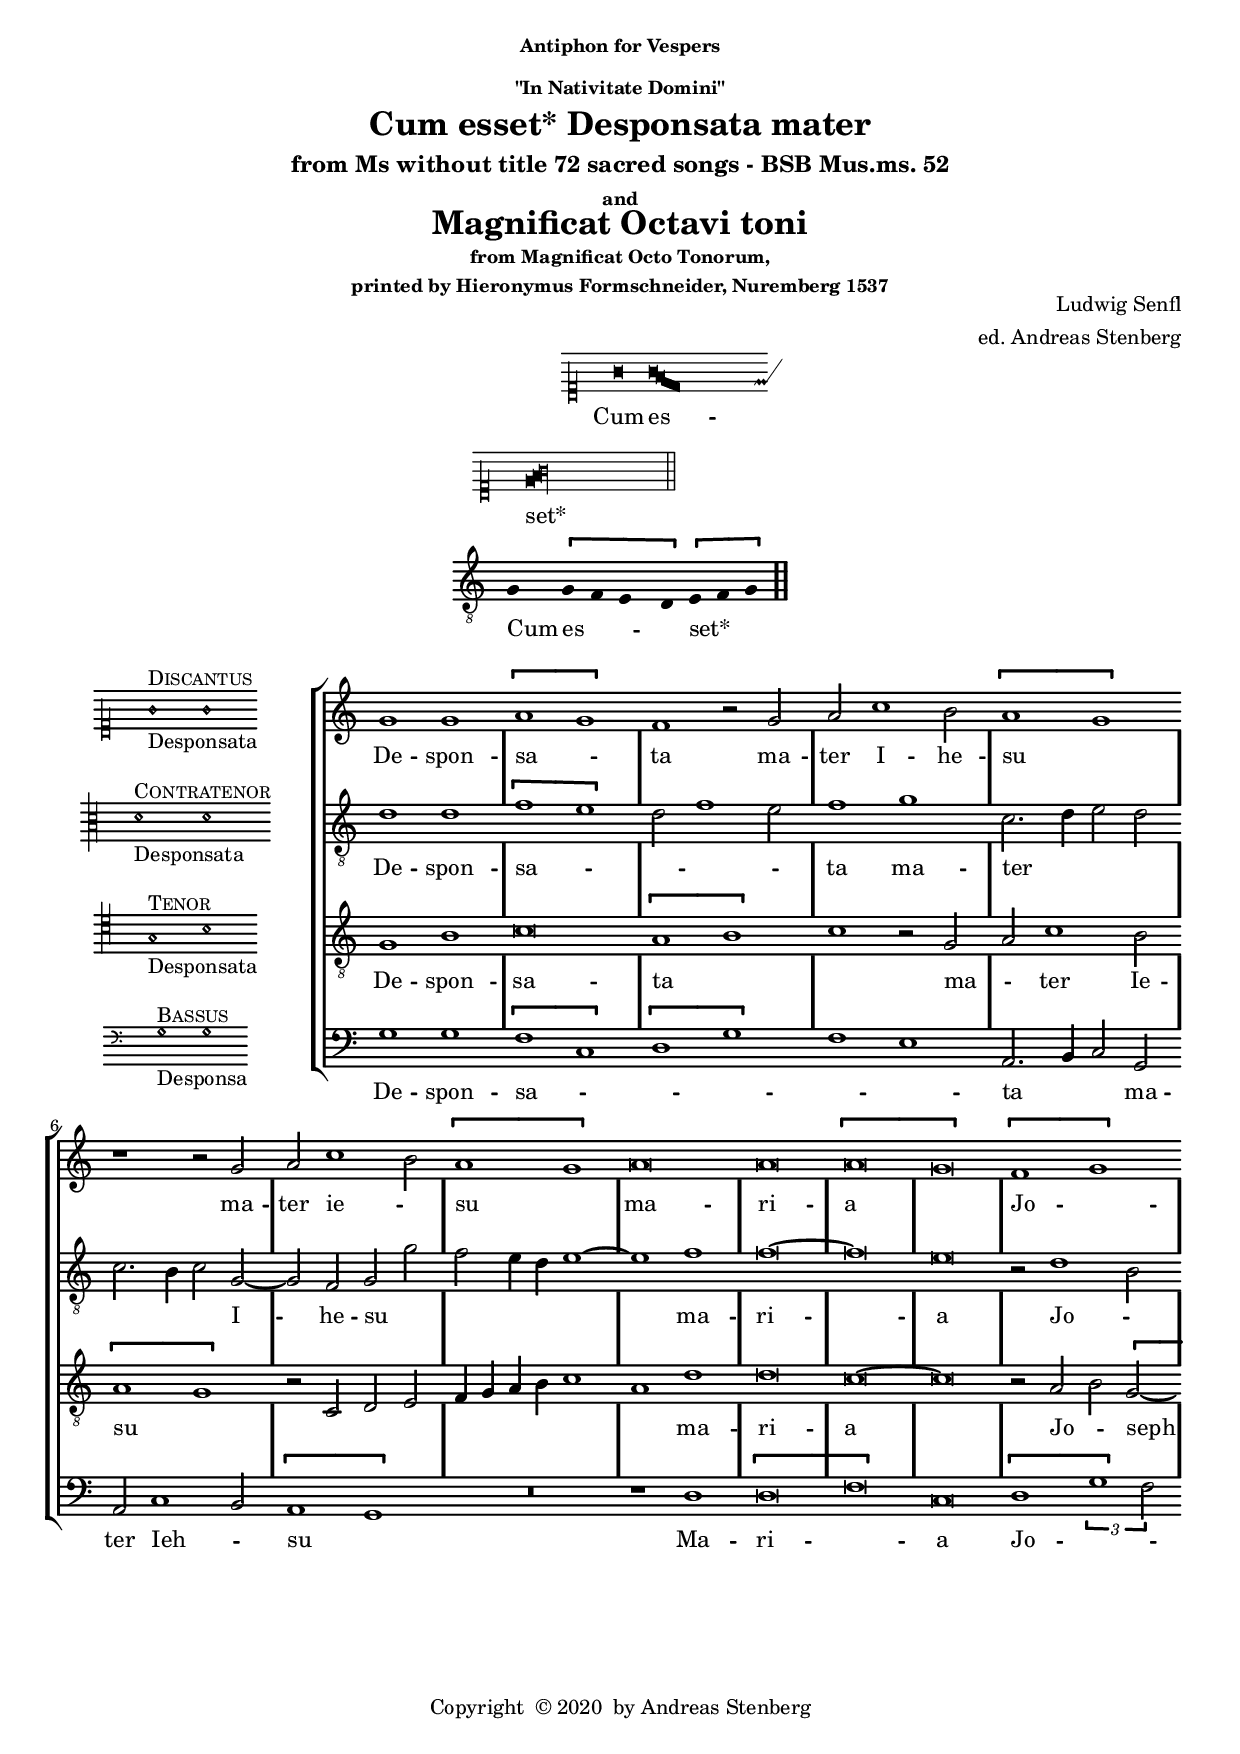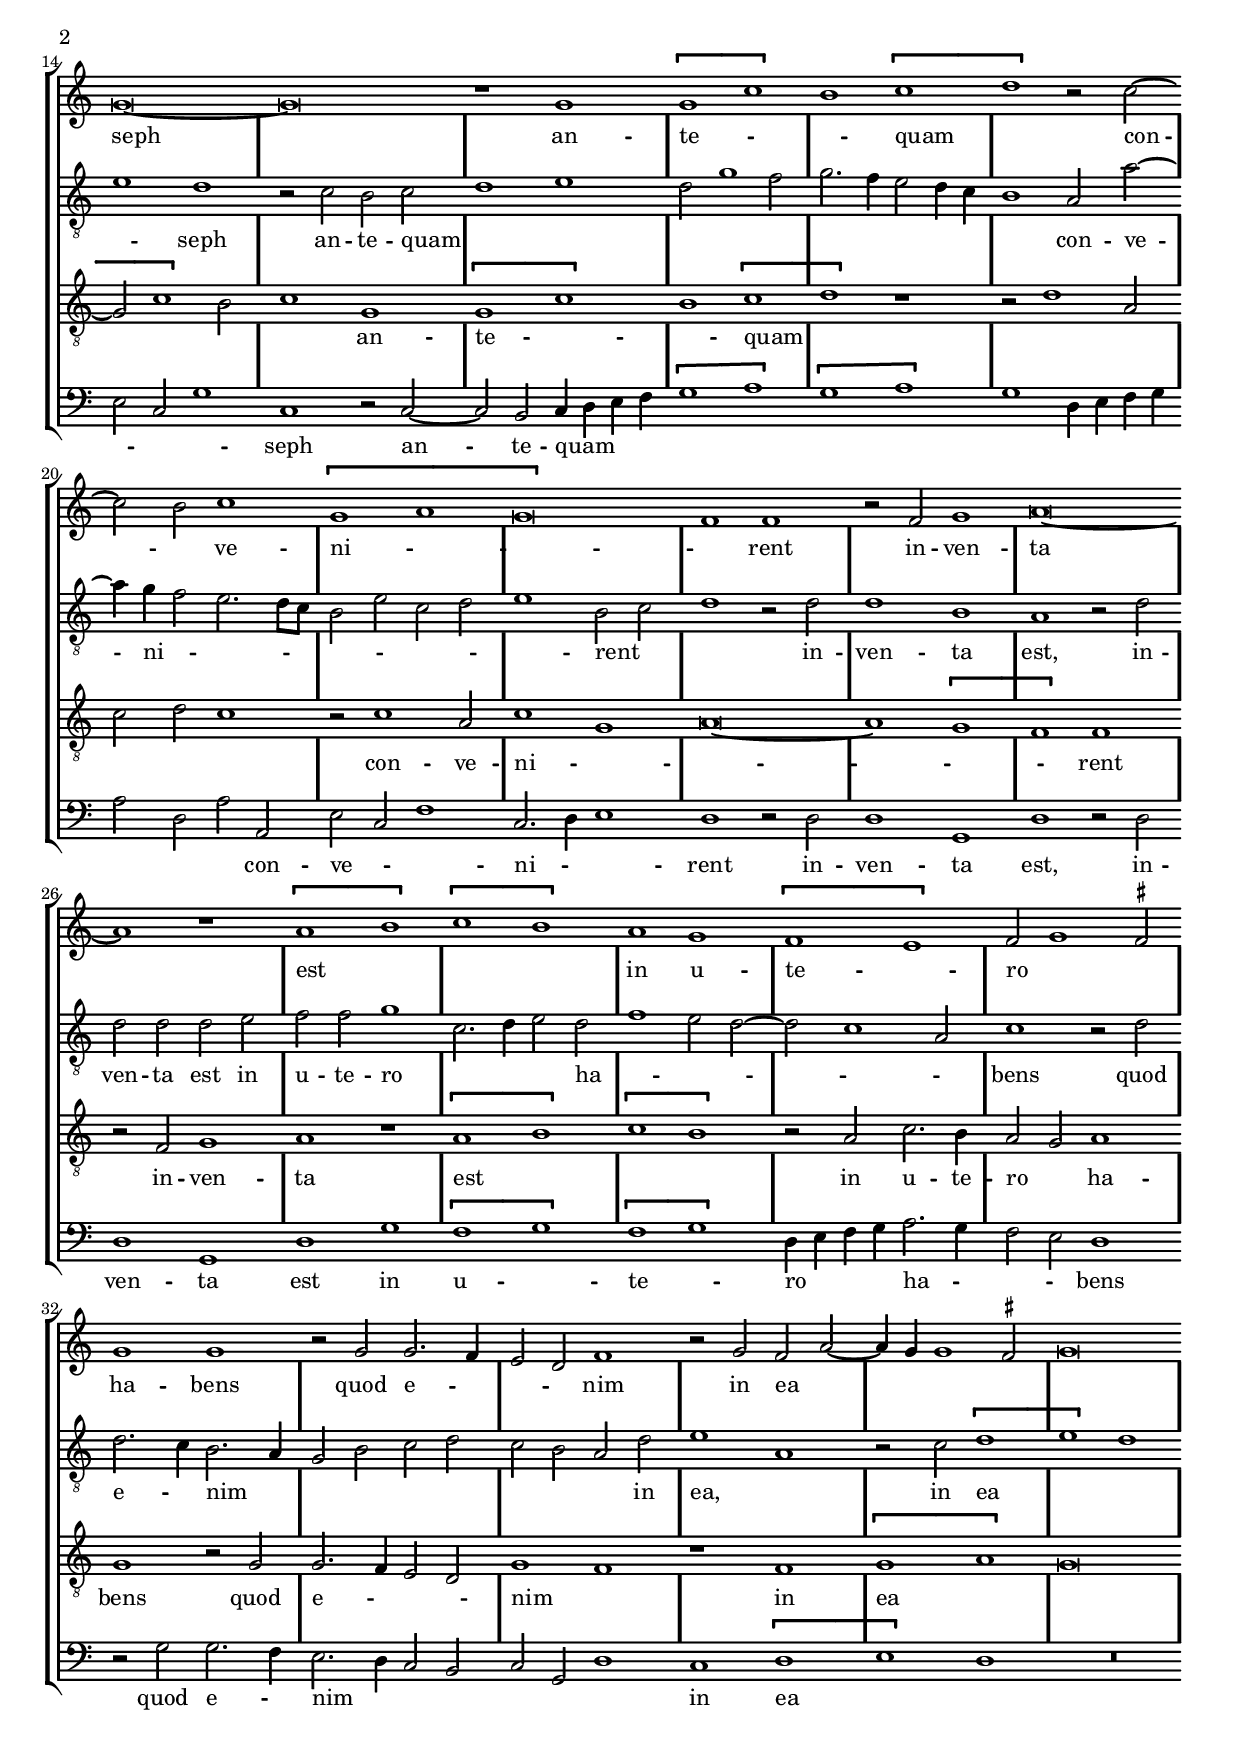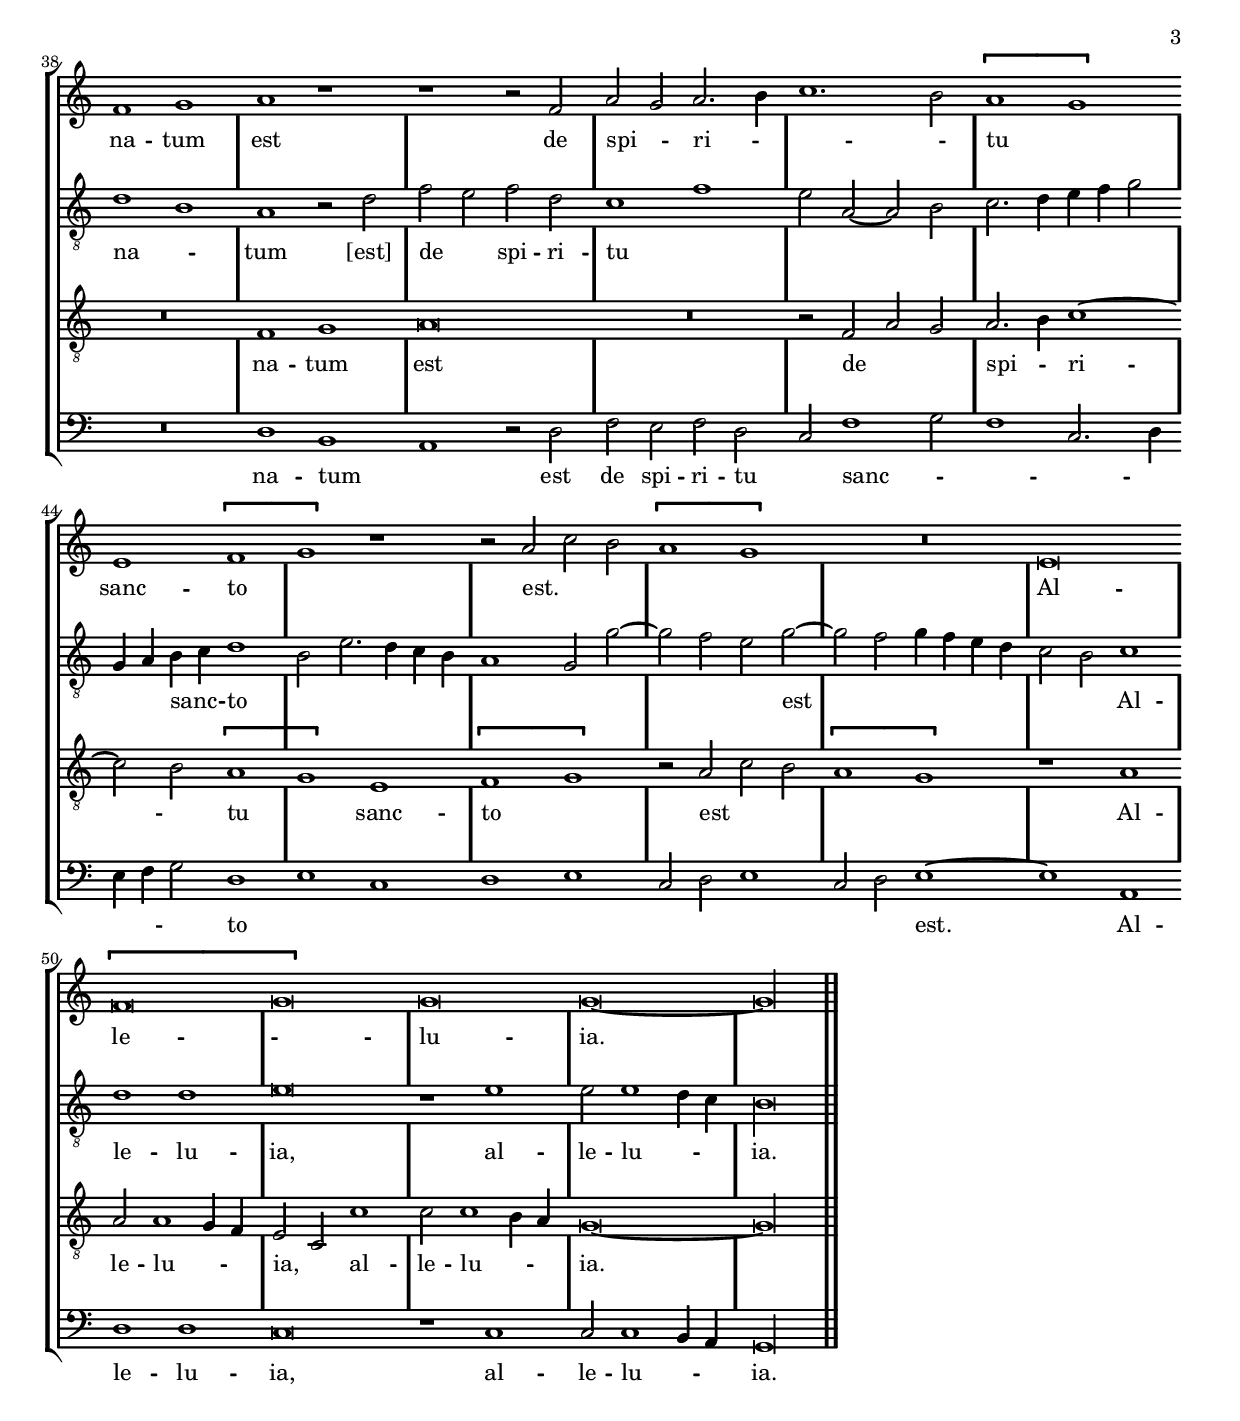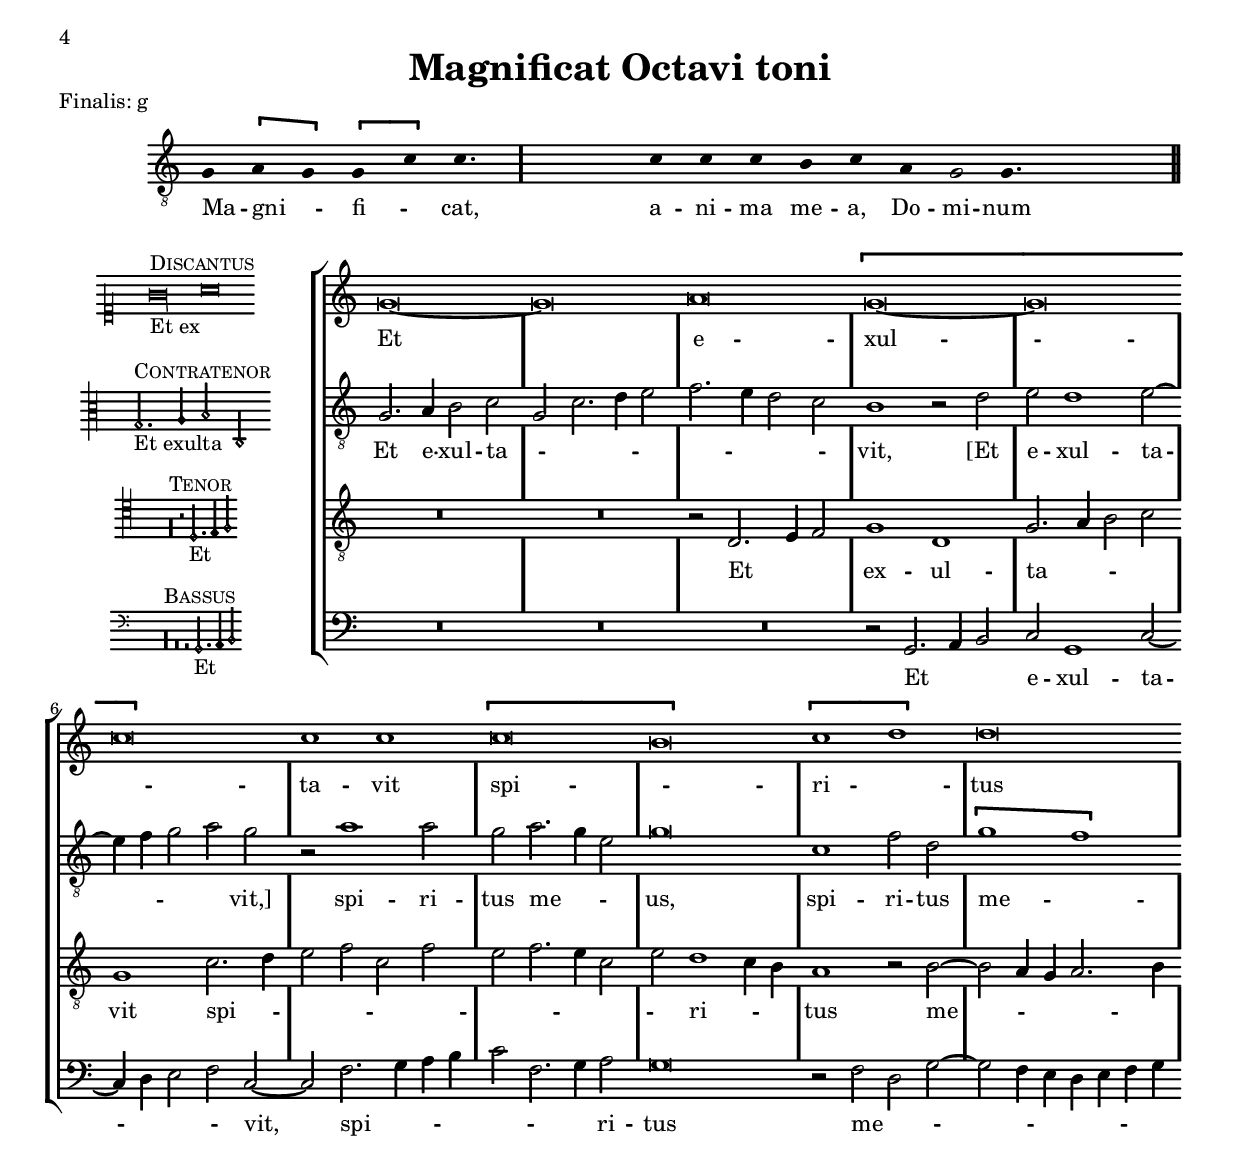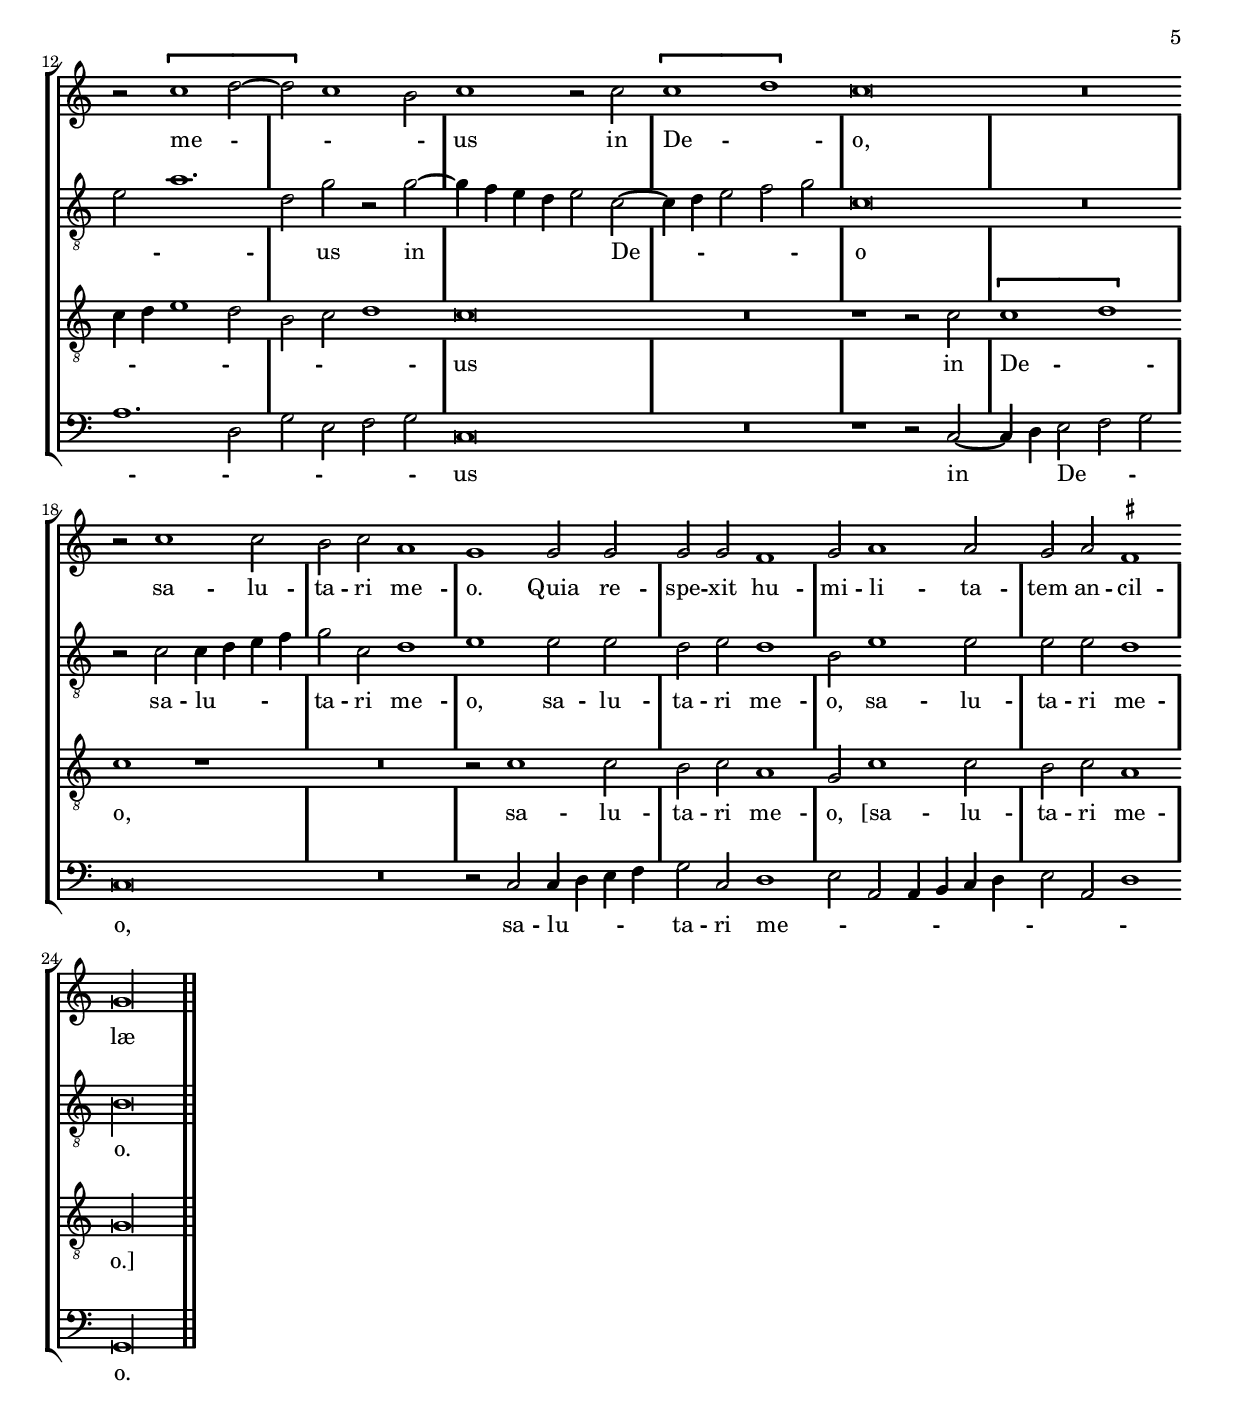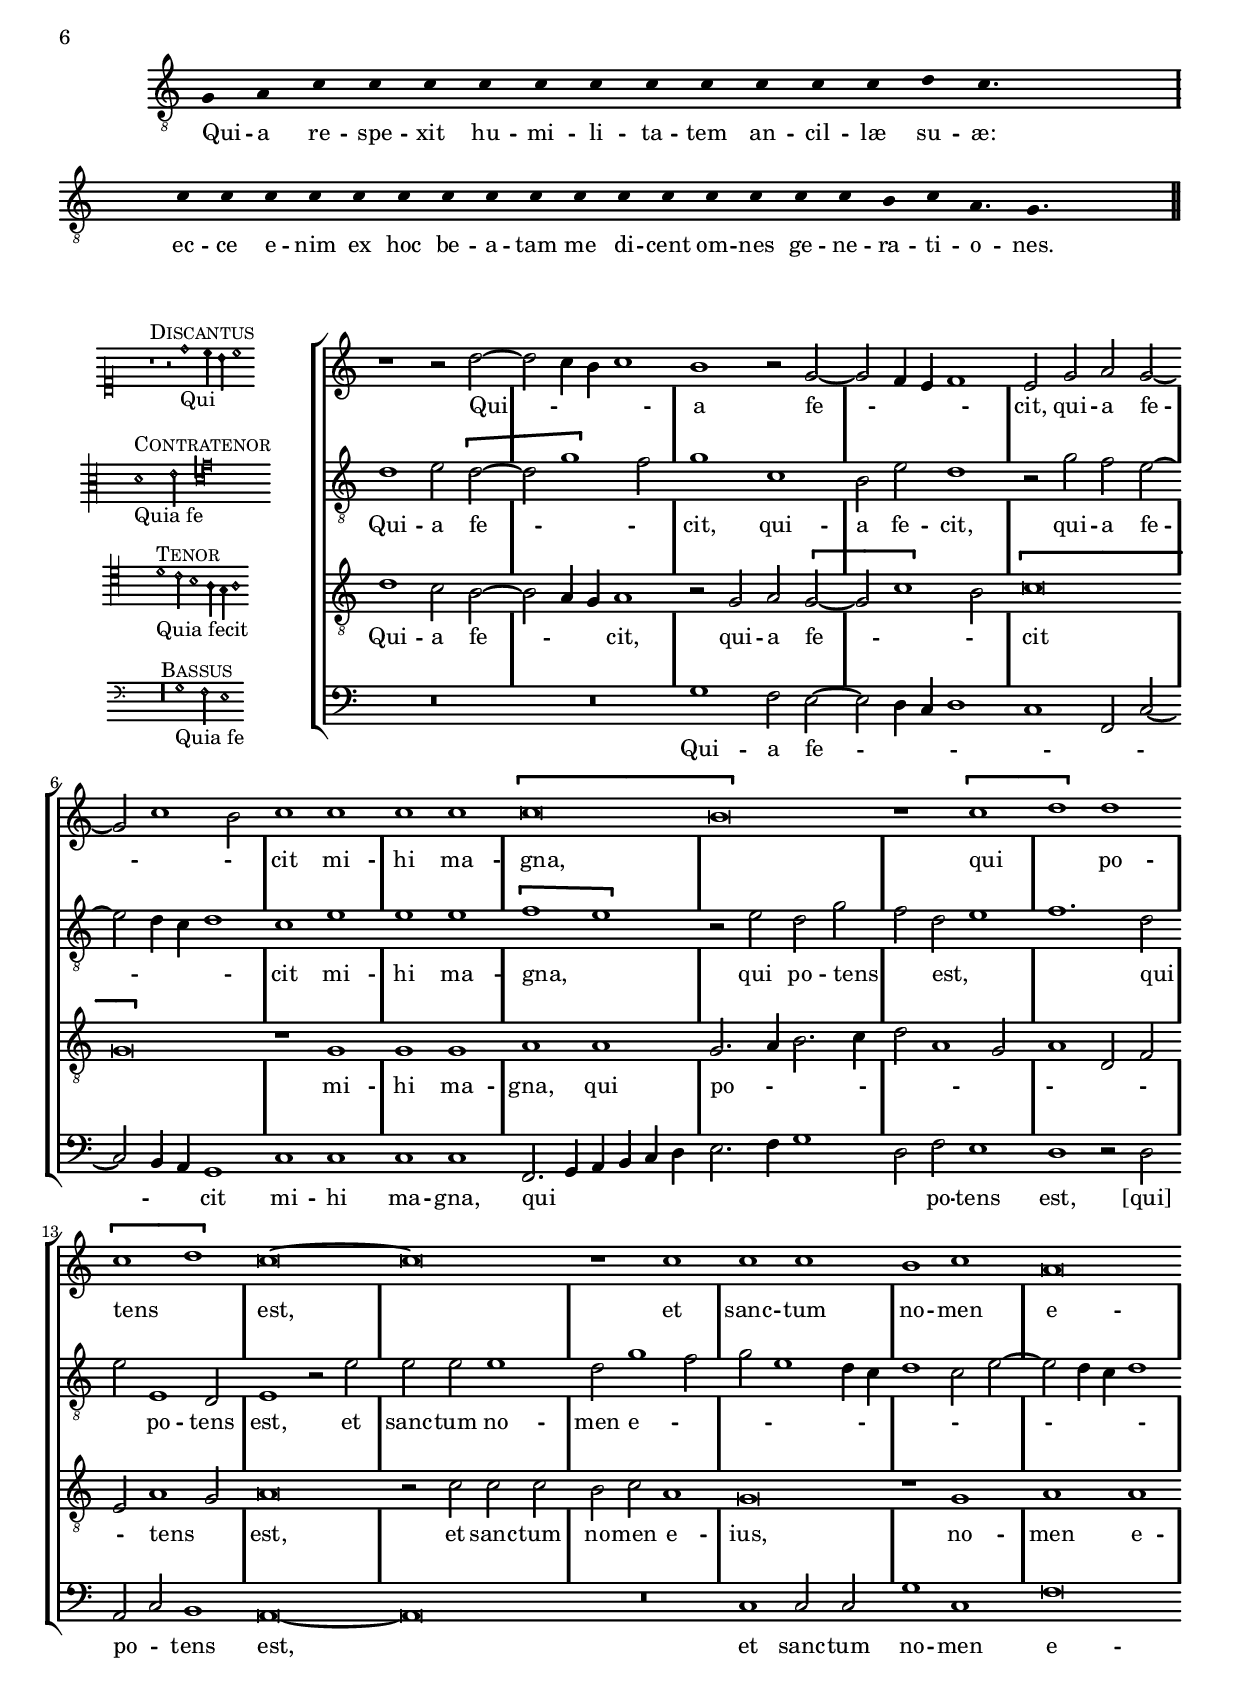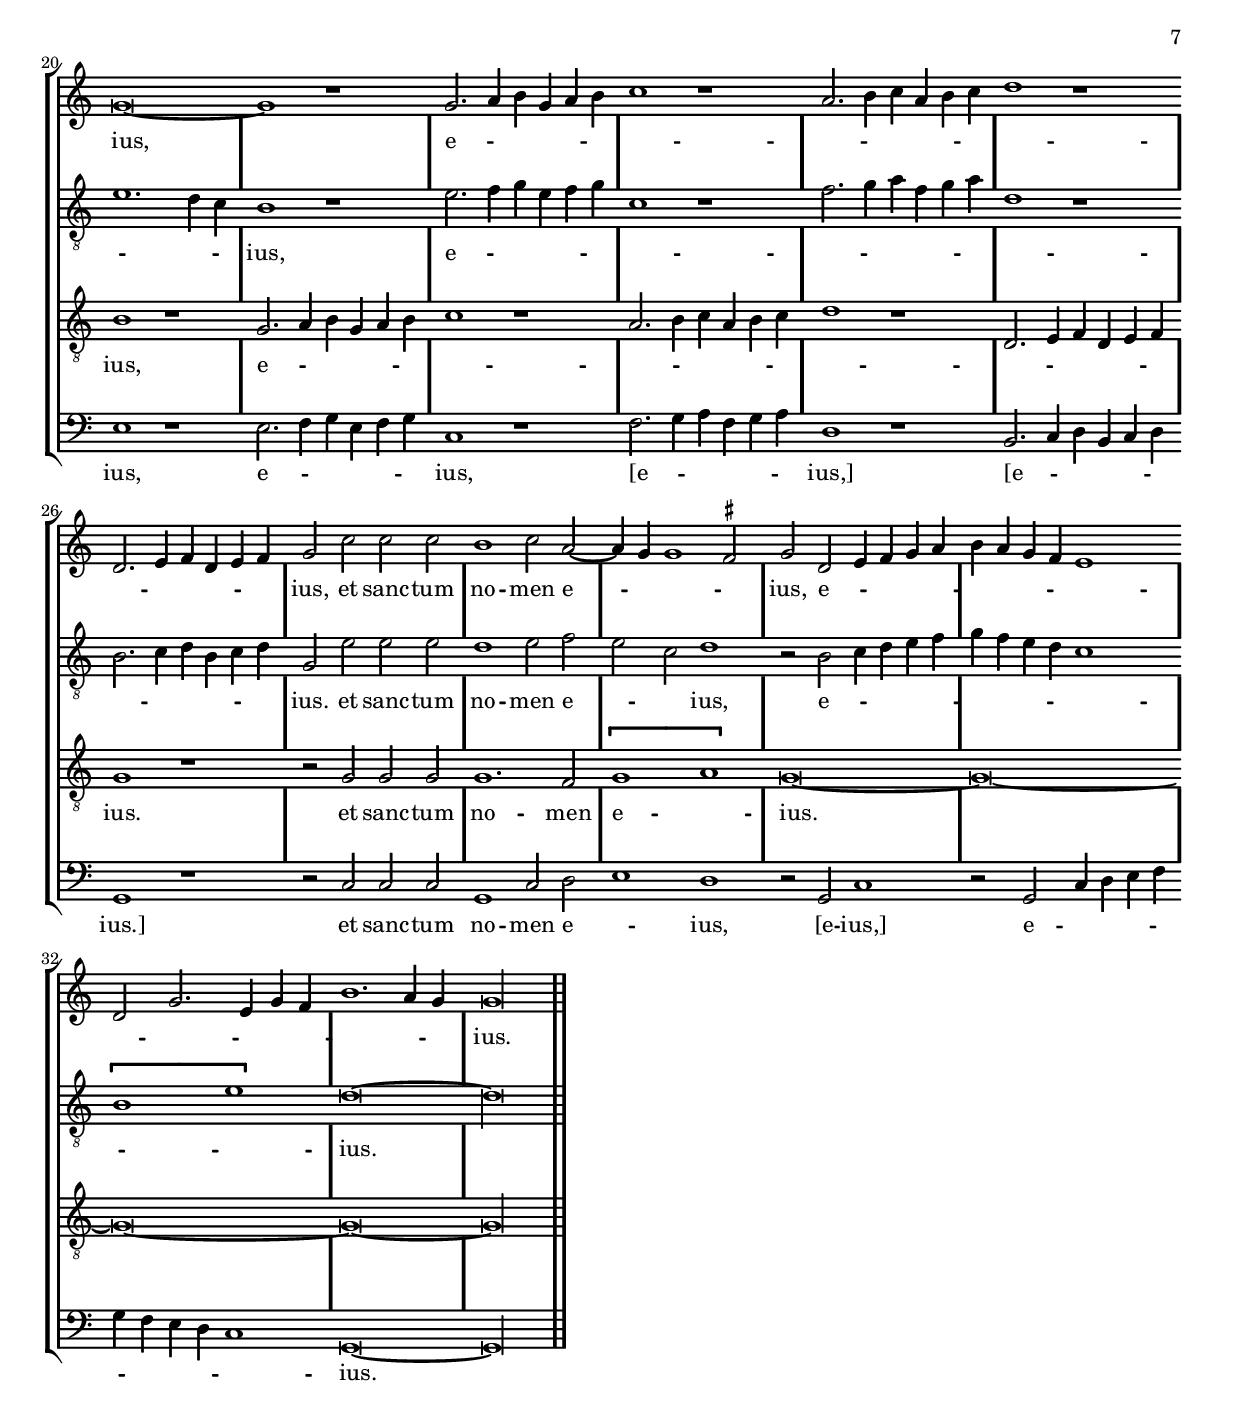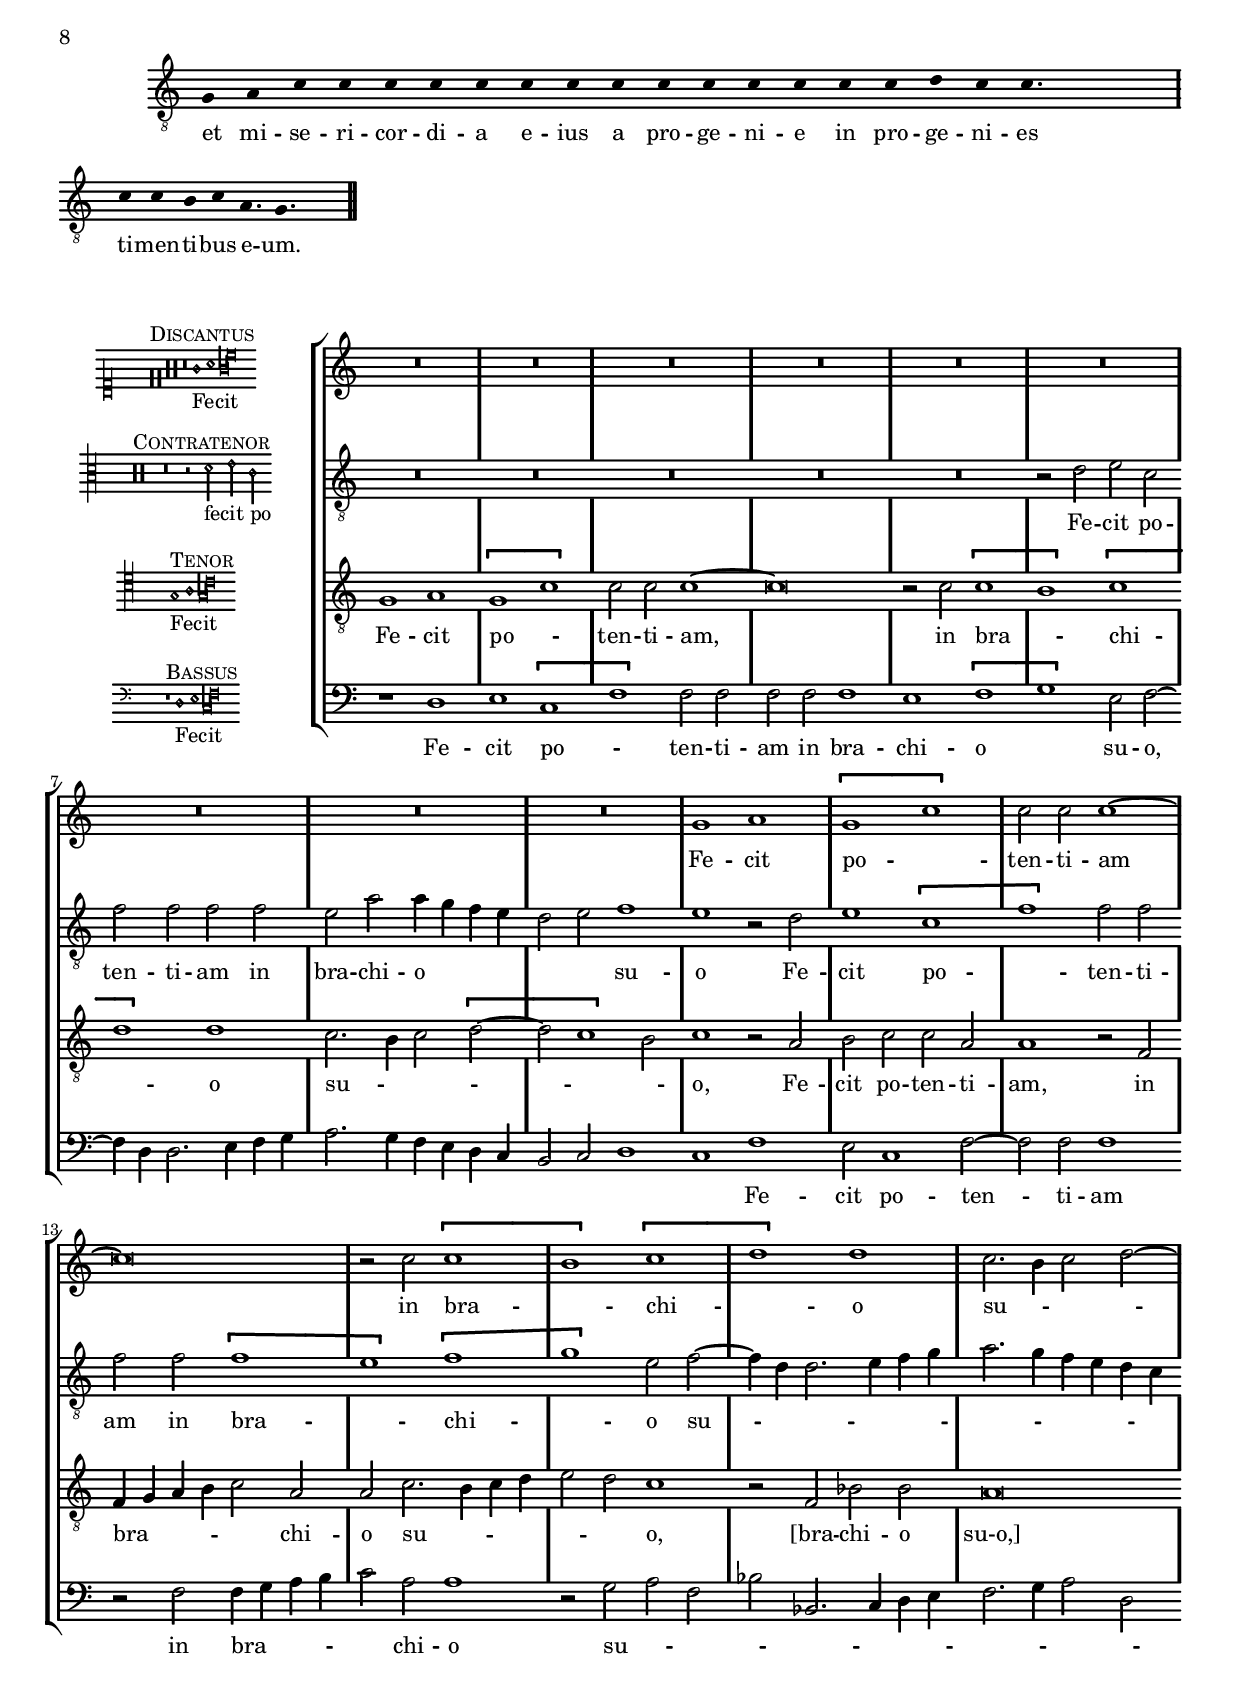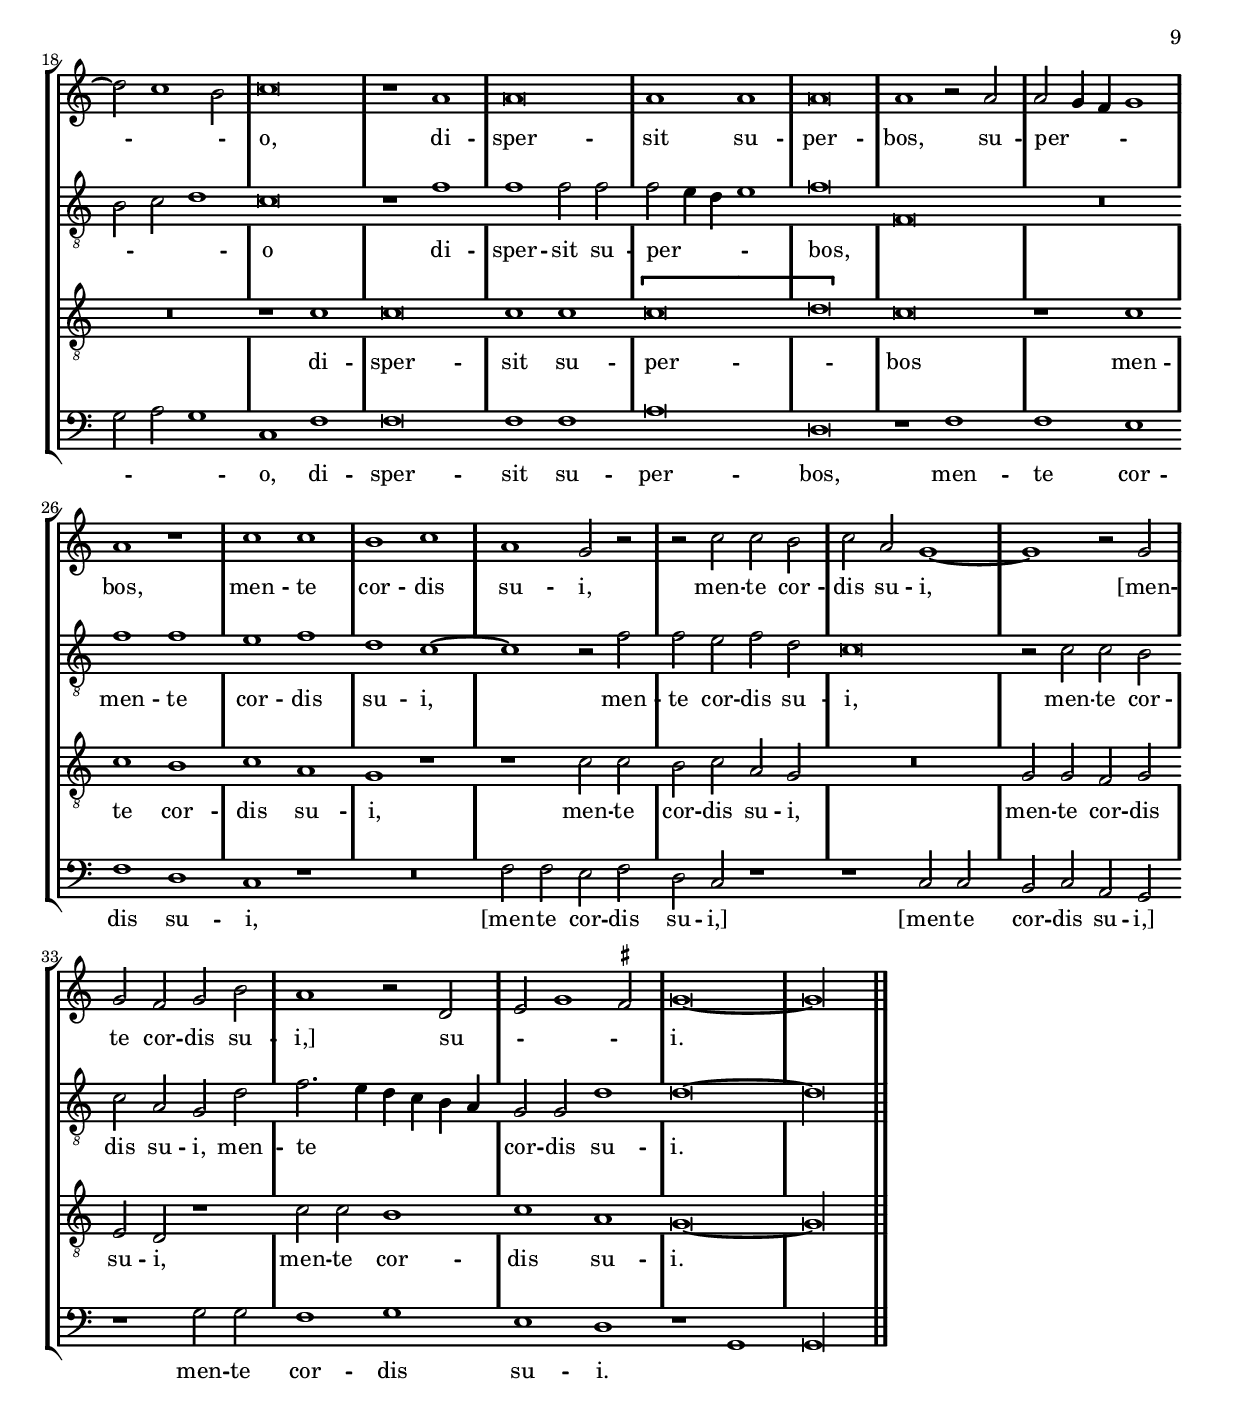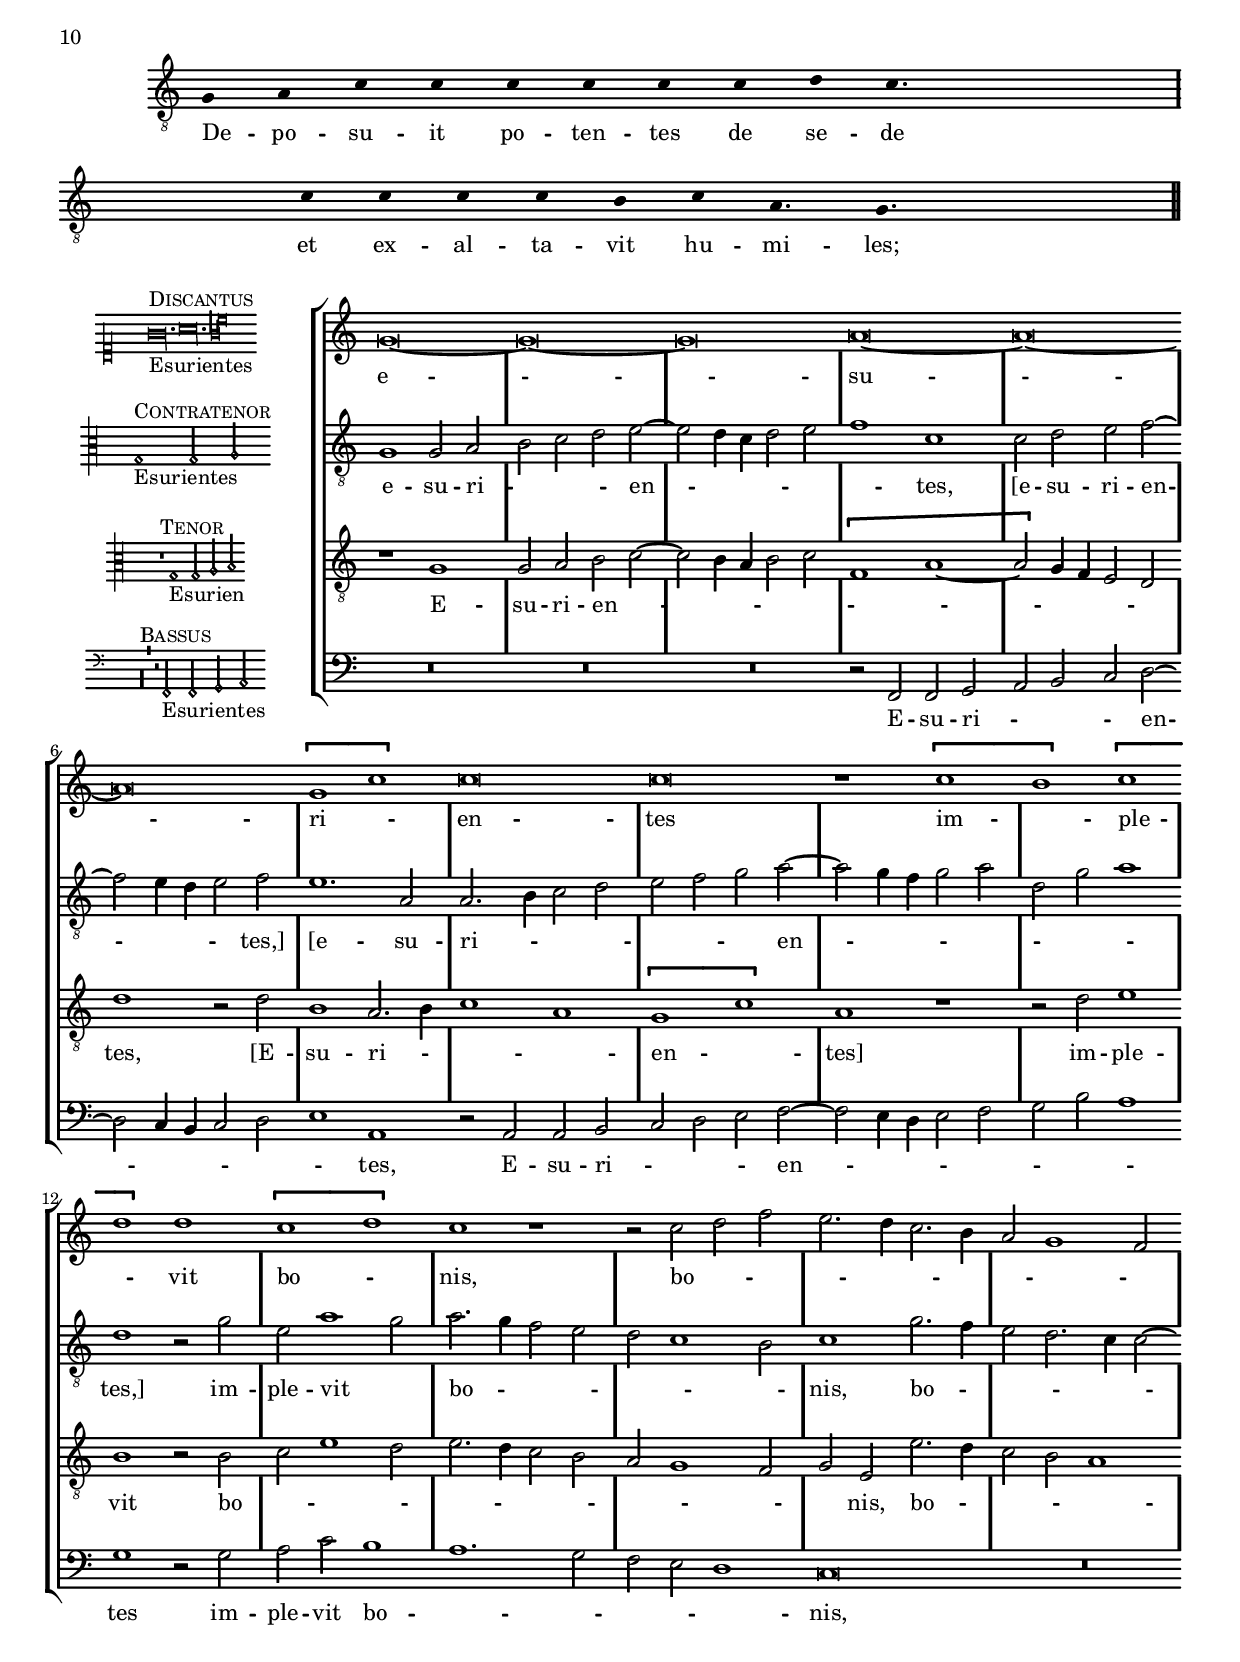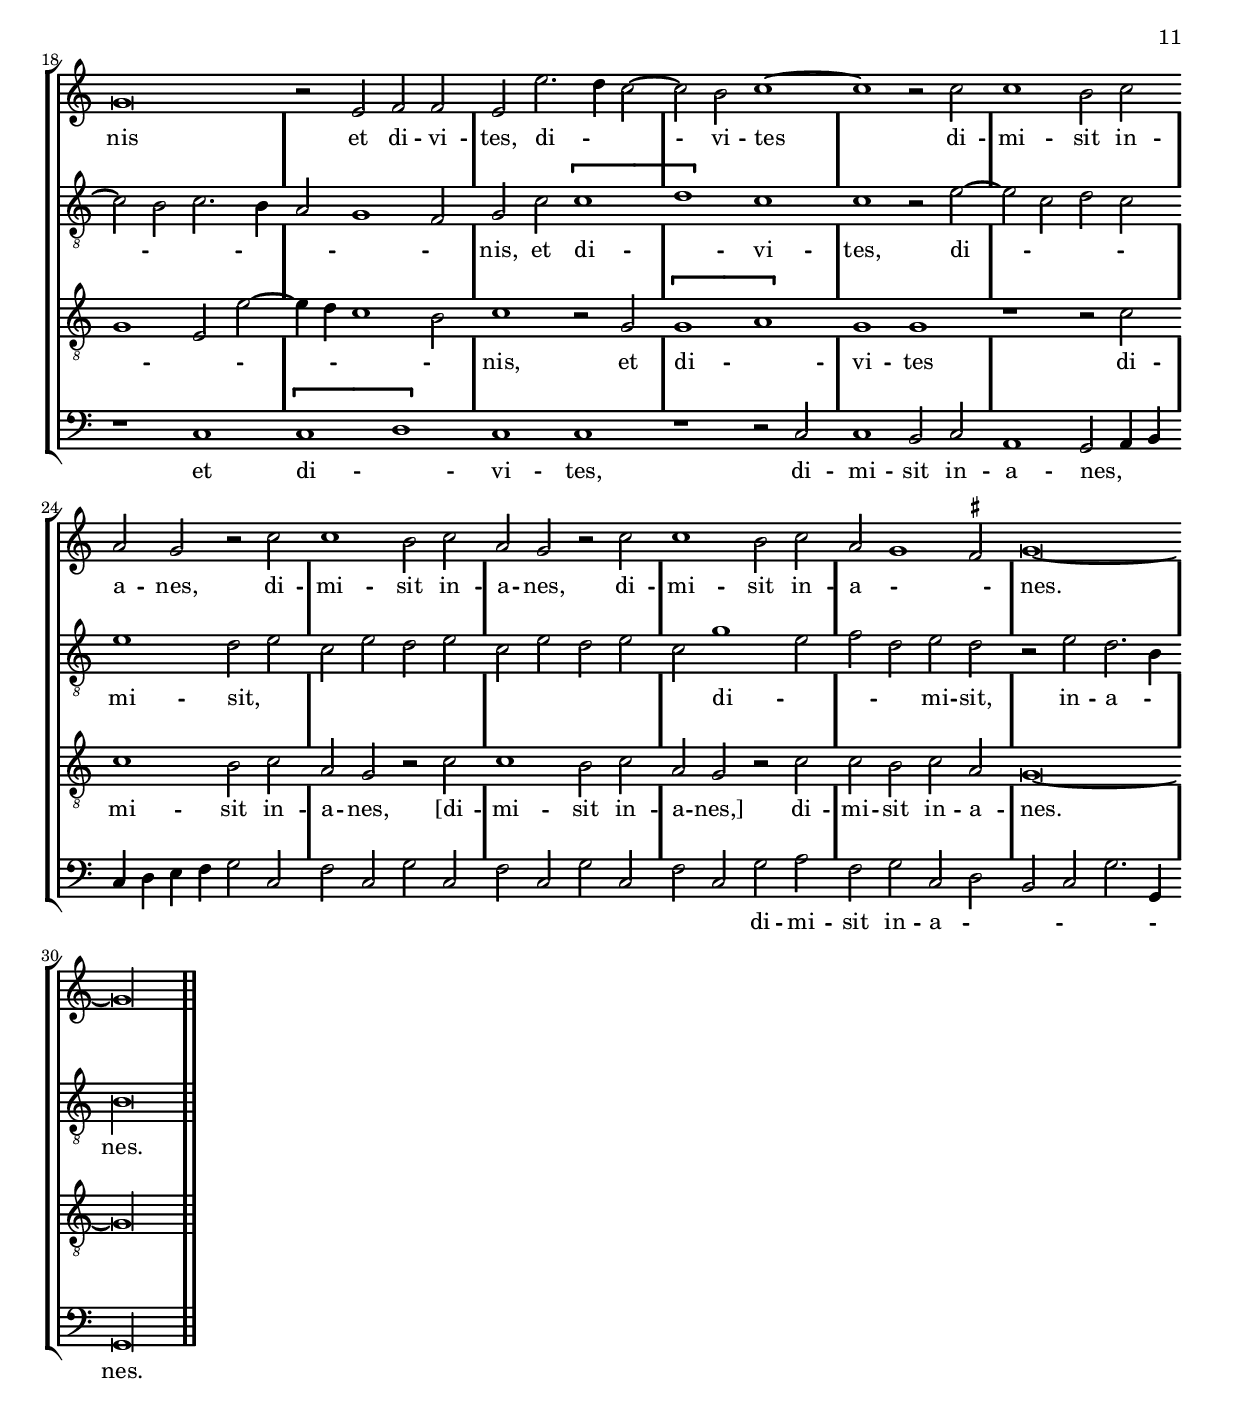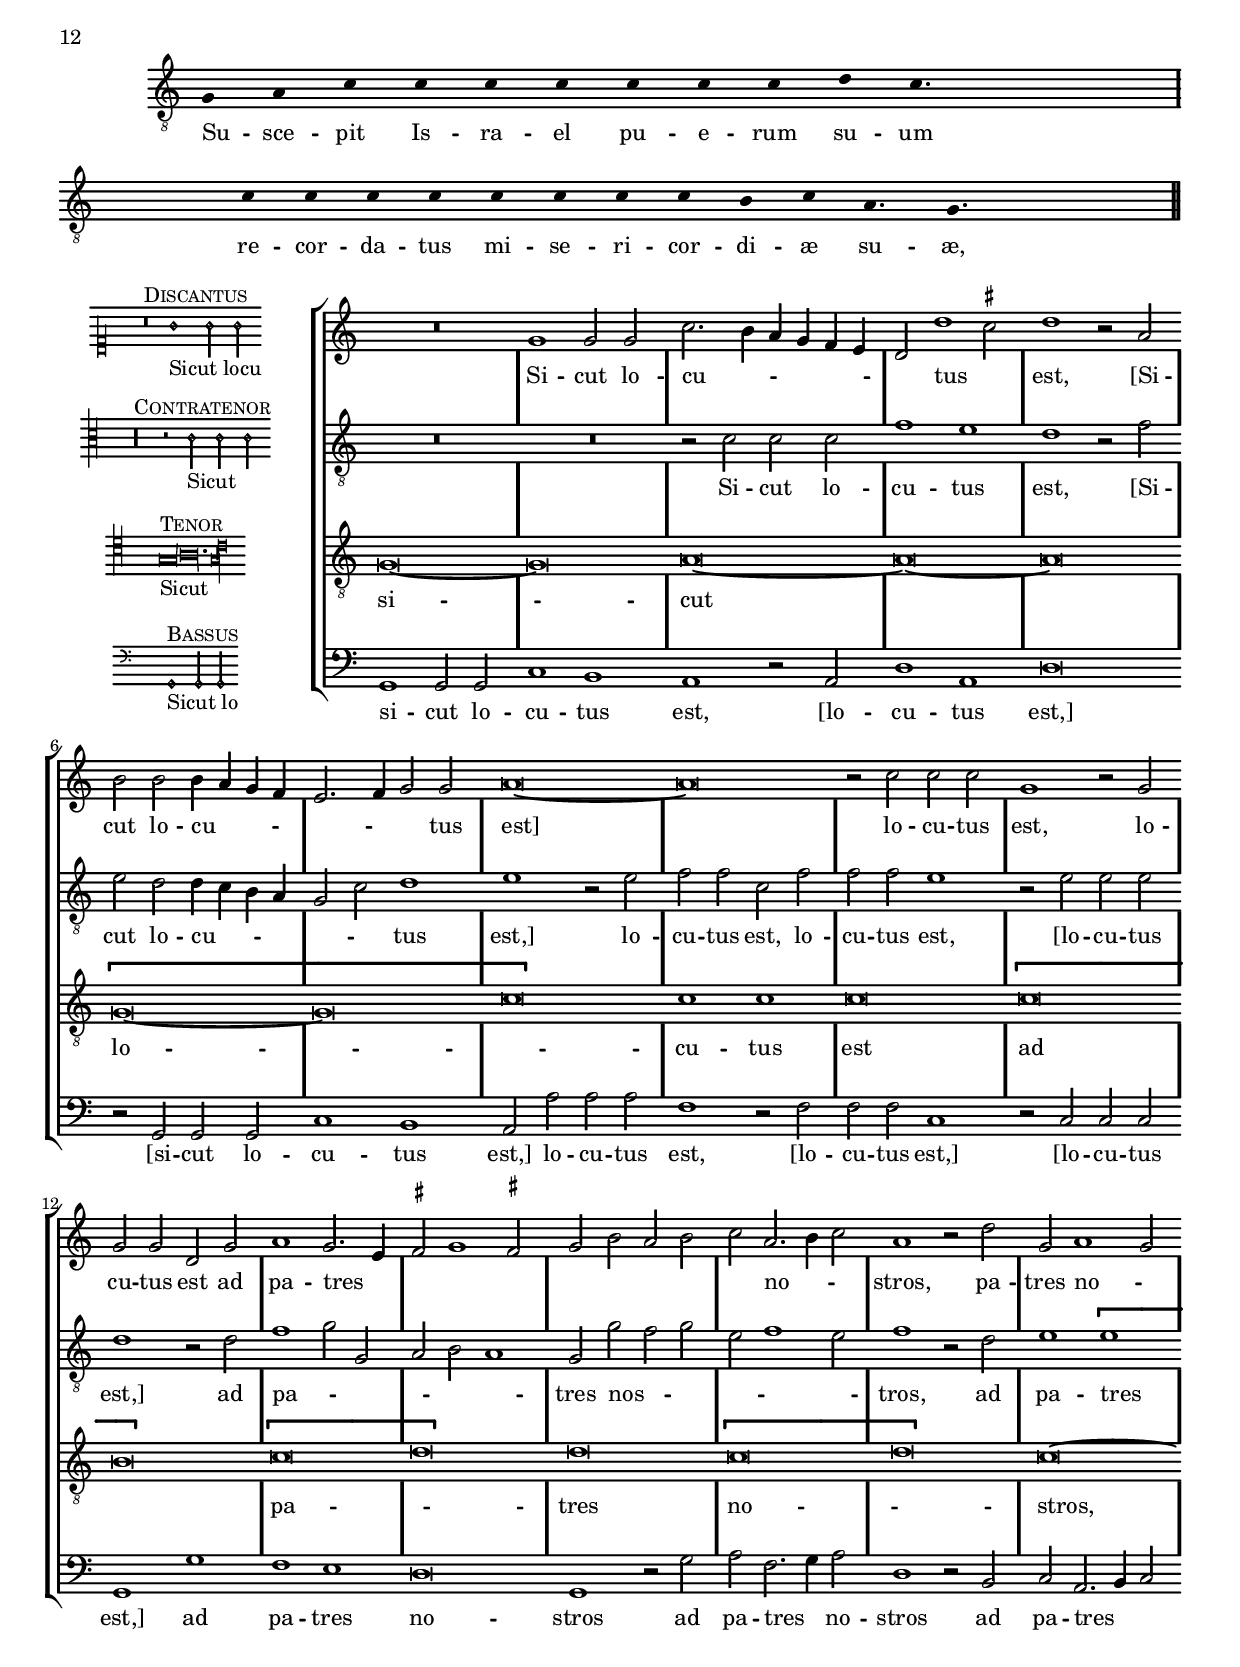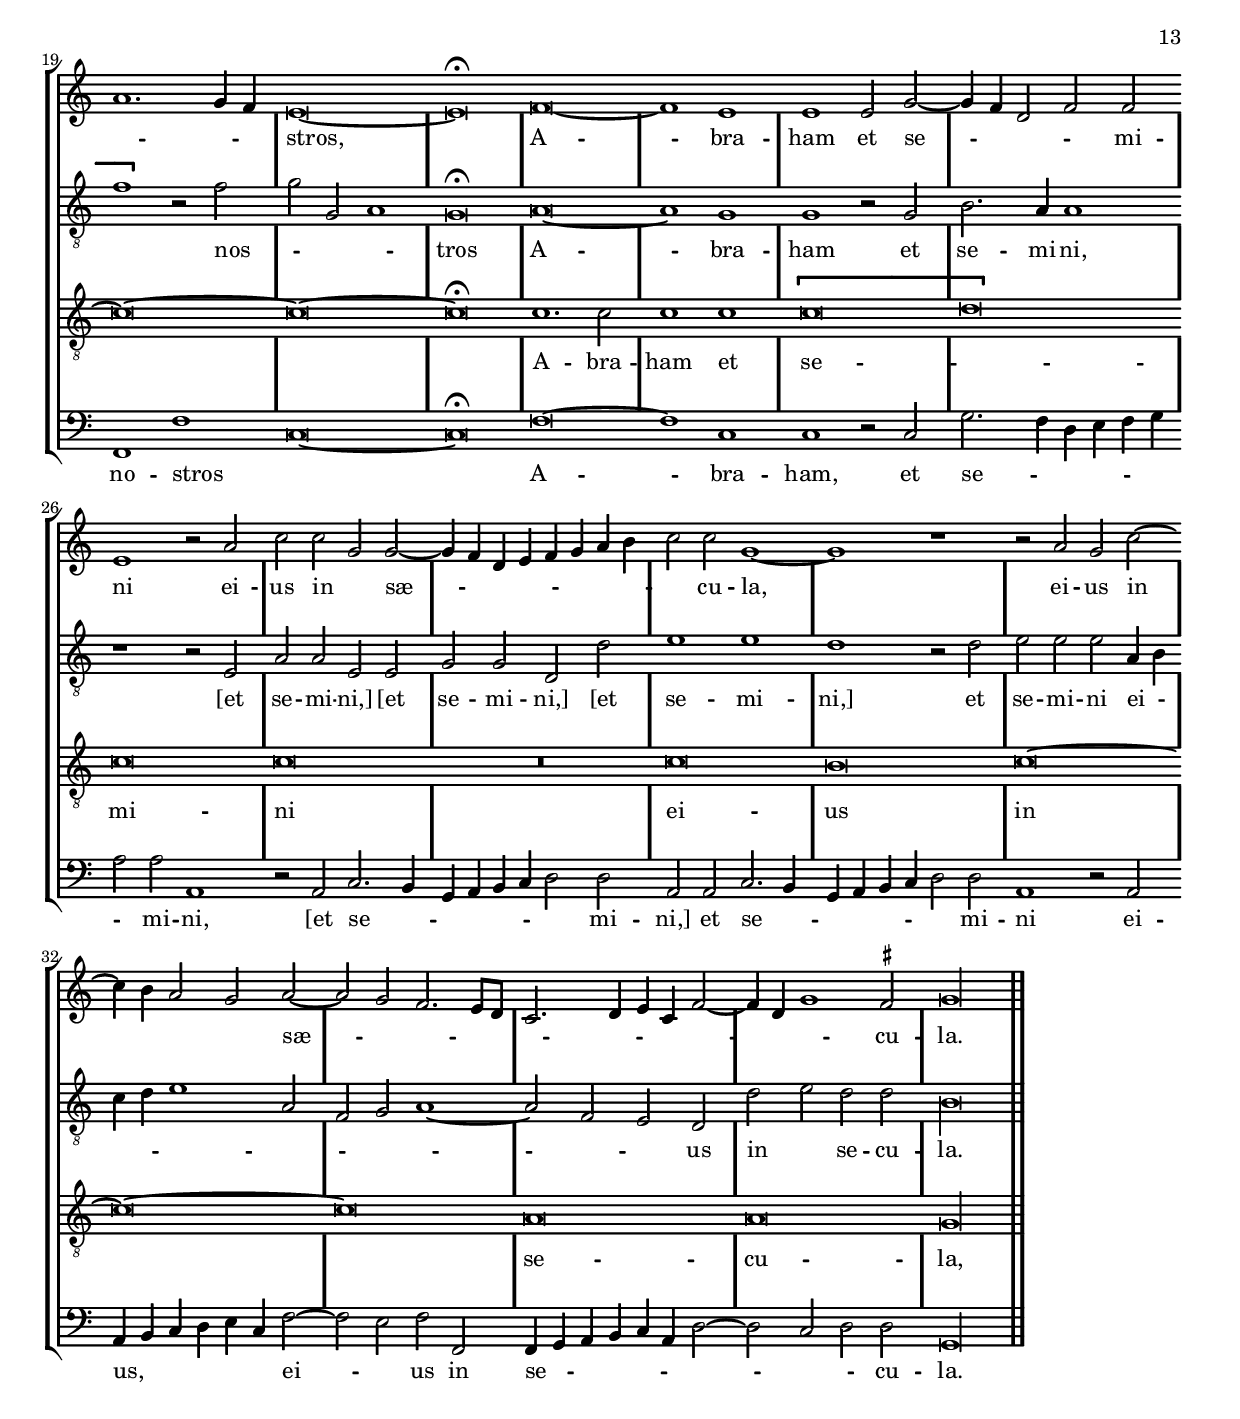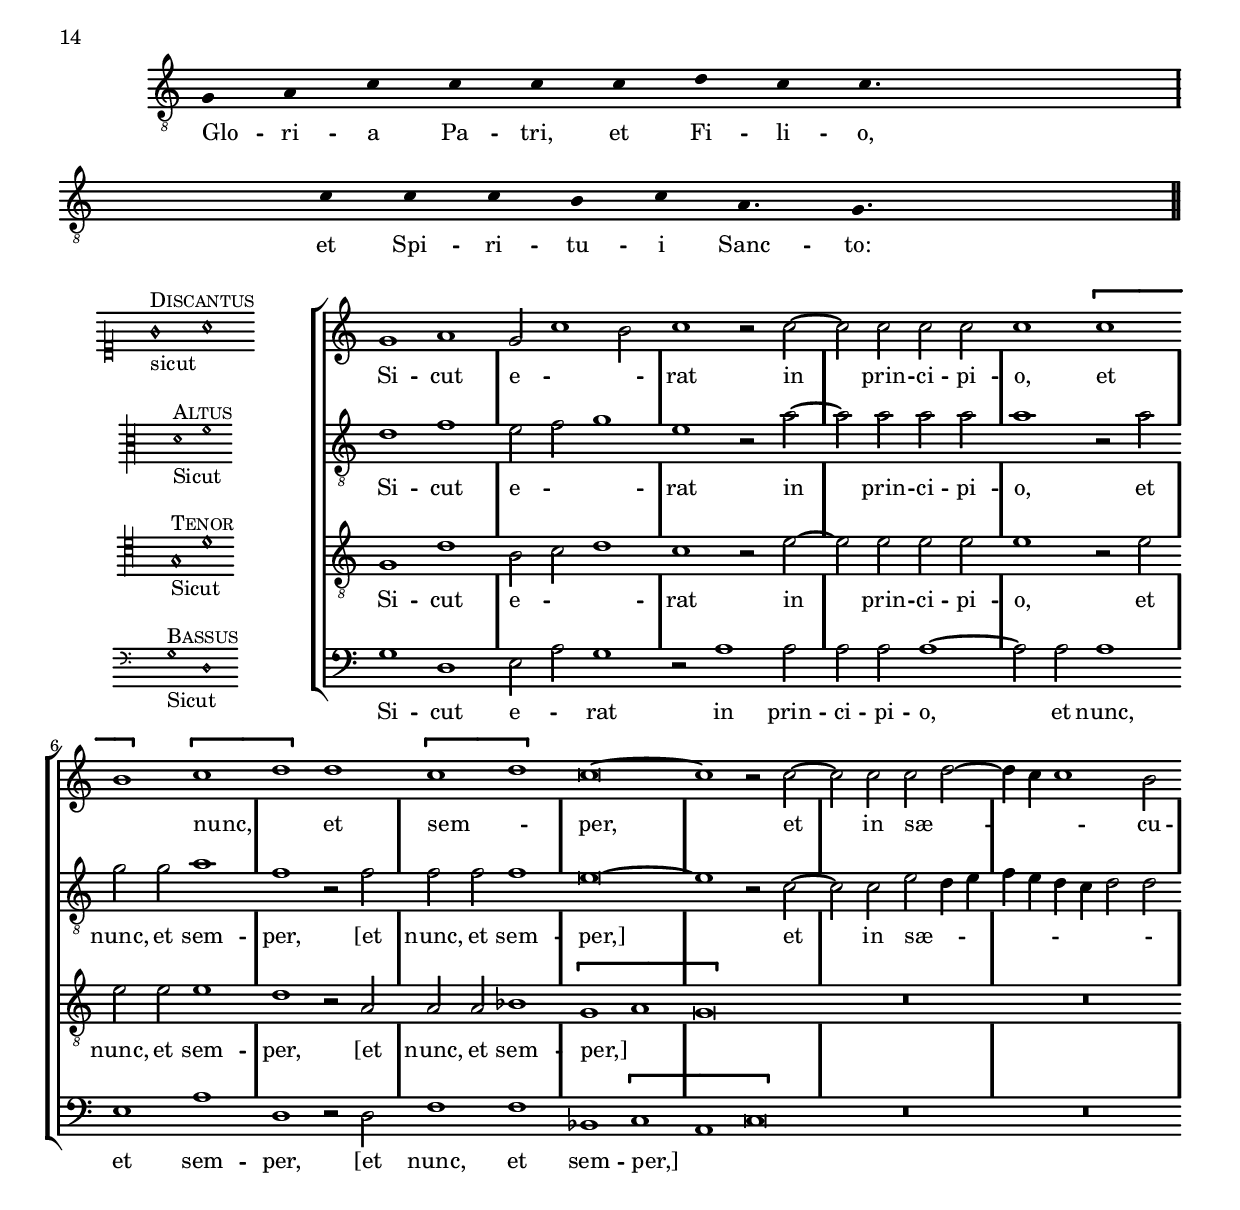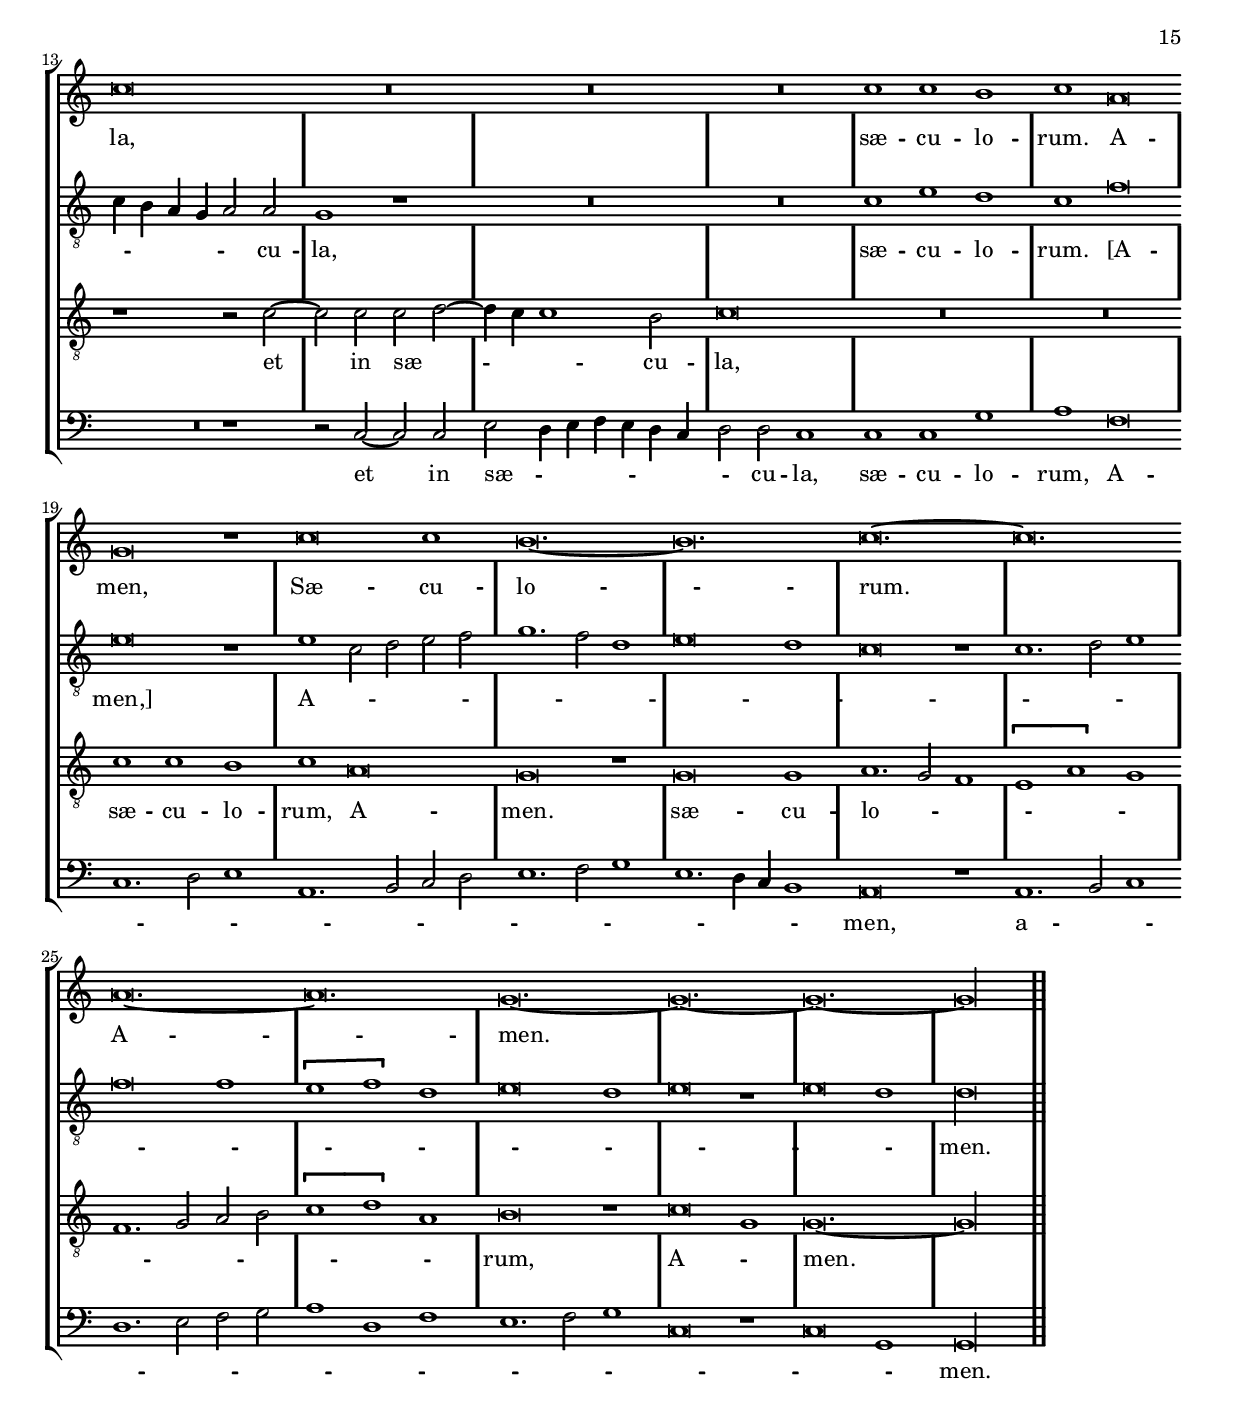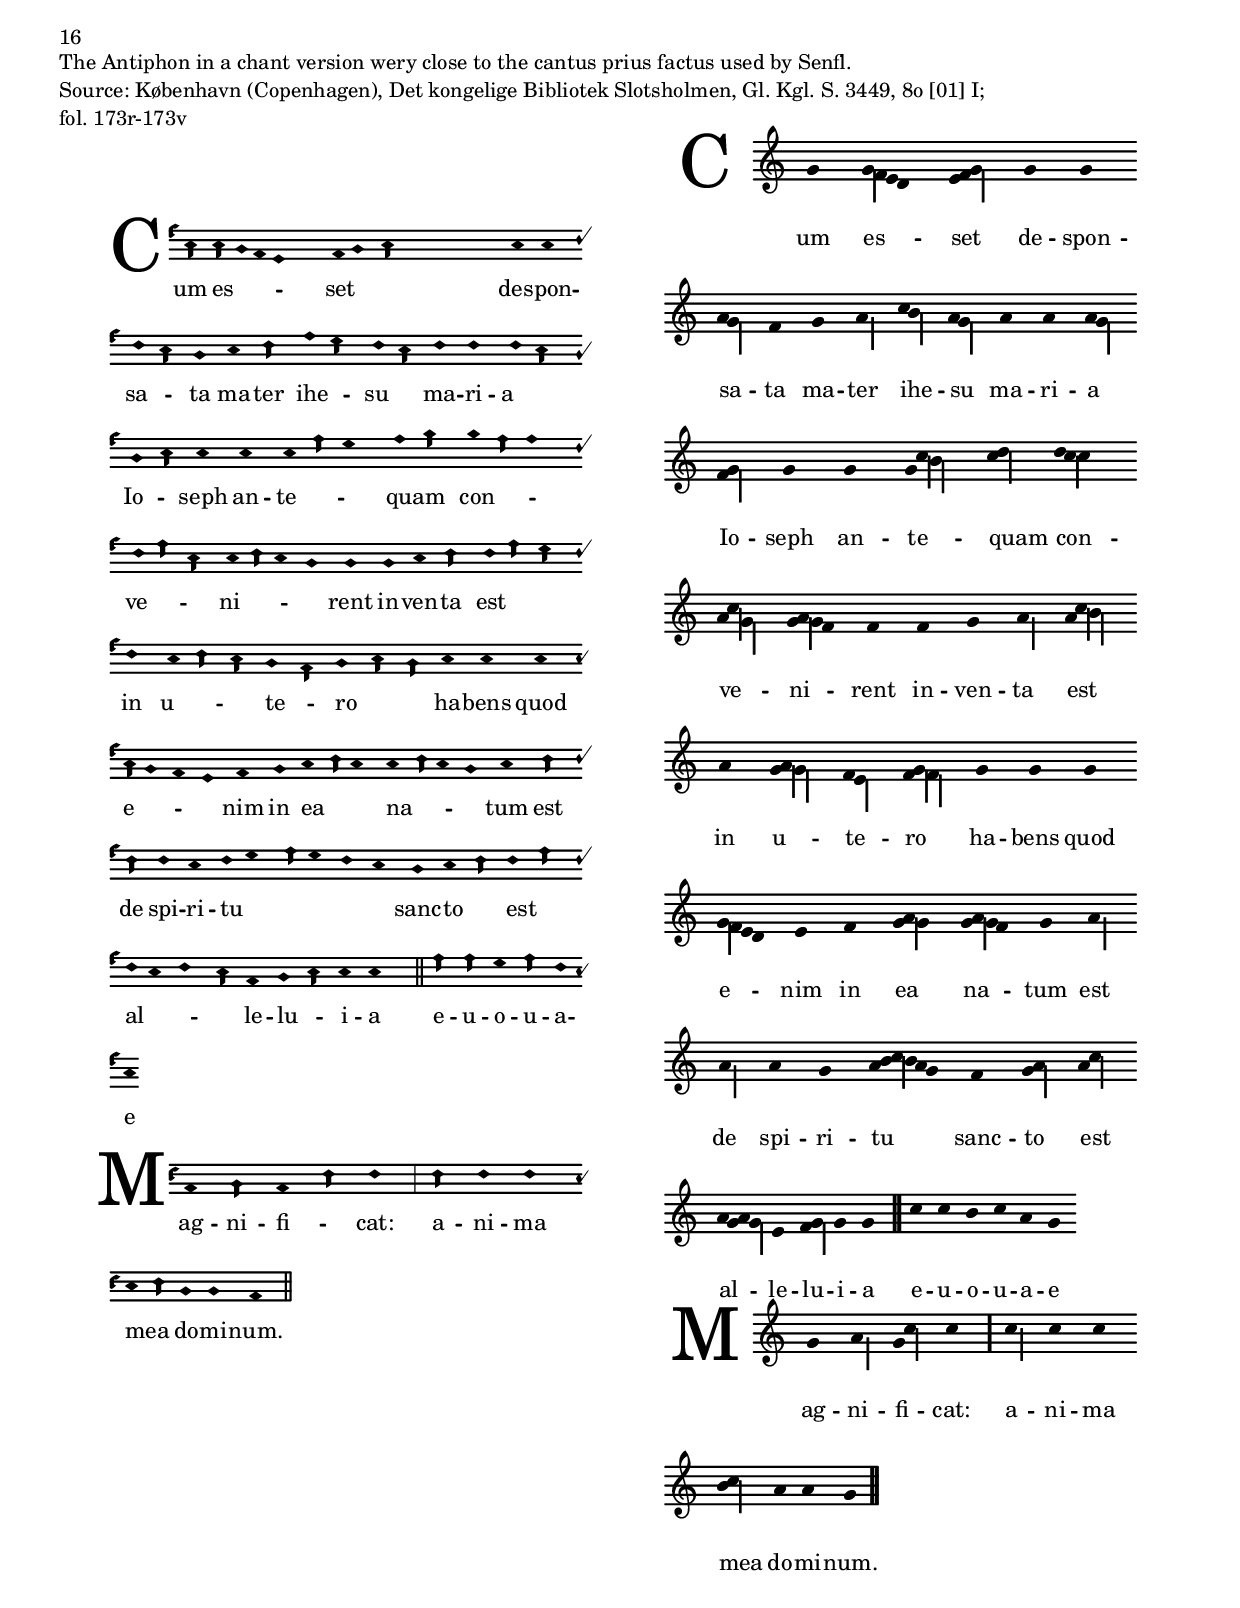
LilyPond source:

\version "2.18.0"
\include "deutsch.ly"
#(append! supported-clefs '(("mensural-f3" . ("clefs.mensural.f" 0 0))))
ficta = \once \set suggestAccidentals =##t
#(set-global-staff-size 18)
#(append! supported-clefs '(("mensural-f3" . ("clefs.mensural.f" 0 0))))

#(define ((double-time-signature glyph a b) grob)
   (grob-interpret-markup grob
     (markup #:override '(baseline-skip . 2.5) #:number
       (#:line ((markup (#:fontsize 4 #:musicglyph glyph))
                (#:fontsize -1 #:column (a b)))))))
virga =
\once \override NoteHead.style = #'hufnagel.virga

lpes =
\once \override NoteHead.style = #'hufnagel.lpes

virgaL = \tweak extra-offset #'(-3.5 . 0)   \once \override NoteHead.style = #'hufnagel.virga

%% from gregoriana.ly
virgula = {
  \once \override BreathingSign.text = #(make-musicglyph-markup "scripts.rcomma")
  \once \override BreathingSign.font-size = #-2

  % Workaround: add padding.  Correct fix would be spacing engine handle this.
  \once \override BreathingSign.minimum-X-extent = #'(-1.0 . 0.0)
  \once \override BreathingSign.minimum-Y-extent = #'(-2.5 . 2.5)

  \breathe
}
caesura = {
  \once \override BreathingSign.text = #(make-musicglyph-markup "scripts.rvarcomma")
  \once \override BreathingSign.font-size = #-2

  % Workaround: add padding.  Correct fix would be spacing engine handle this.
  \once \override BreathingSign.minimum-X-extent = #'(-1.0 . 0.0)
  \once \override BreathingSign.minimum-Y-extent = #'(-2.5 . 2.5)

  \breathe
}
divisioMinima = {
  \once \override BreathingSign.stencil = #ly:breathing-sign::divisio-minima

  % Workaround: add padding.  Correct fix would be spacing engine handle this.
  \once \override BreathingSign.minimum-X-extent = #'(-1.0 . 0.0)
  \once \override BreathingSign.minimum-Y-extent = #'(-2.5 . 2.5)

  \breathe
}
divisioMaior = {
  \once \override BreathingSign.stencil = #ly:breathing-sign::divisio-maior
  \once \override BreathingSign.Y-offset = #0

  % Workaround: add padding.  Correct fix would be spacing engine handle this.
  \once \override BreathingSign.minimum-X-extent = #'(-1.0 . 0.0)
  \once \override BreathingSign.minimum-Y-extent = #'(-2.5 . 2.5)

  \breathe
}
divisioMaxima = {
  \once \override BreathingSign.stencil = #ly:breathing-sign::divisio-maxima
  \once \override BreathingSign.Y-offset = #0

  % Workaround: add padding.  Correct fix would be spacing engine handle this.
  \once \override BreathingSign.minimum-X-extent = #'(-1.0 . 0.0)
  \once \override BreathingSign.minimum-Y-extent = #'(-2.5 . 2.5)

  \breathe
}
finalis = {
  \once \override BreathingSign.stencil = #ly:breathing-sign::finalis
  \once \override BreathingSign.Y-offset = #0

  % Workaround: add padding.  Correct fix would be spacing engine handle this.
  \once \override BreathingSign.minimum-X-extent = #'(-1.0 . 0.0)
  \once \override BreathingSign.minimum-Y-extent = #'(-2.5 . 2.5)

  \breathe
}

#(append! supported-clefs '(("hufnagel-fa3" . ("clefs.hufnagel.fa" 3 0))))



%%%%% Defs to be saved as "modernGregorian.ily" %%%%%%%%%

%%%% Defining new stem/ligatures:
% long stem
lst = #(define-music-function (parser location mus)
         (ly:music?)
         #{
           \stemDown
           \undo\omit Stem
           \once\override Stem.length = #7
           \once\override Stem.X-extent = #'(.1 . 0)
           \once\override NoteHead.stem-attachment = #'(1.5 . .1)
           $mus
           \omit Stem
         #})
mst = #(define-music-function (parser location mus)
         (ly:music?)
         #{
           \stemDown
           \undo\omit Stem
           \once\override Stem.length = #4.5
           \once\override Stem.X-extent = #'(.1 . 0)
           \once\override NoteHead.stem-attachment = #'(1.5 . .1)
           $mus
           \omit Stem
         #})
sst = #(define-music-function (parser location mus)
         (ly:music?)
         #{
           \stemDown
           \undo\omit Stem
           \once\override Stem.length = #2.5
           \once\override Stem.X-extent = #'(.1 . 0)
           \once\override NoteHead.stem-attachment = #'(1.5 . .1)
           $mus
           \omit Stem
         #})

%long curved ligature
#(define (long-curved-ligature grob)
   (if (ly:stencil? (ly:stem::print grob))
       (let* ((stencil (ly:stem::print grob))
              (X-ext (ly:stencil-extent stencil X))
              (Y-ext (ly:stencil-extent stencil Y))
              (width (interval-length X-ext))
              (len (interval-length Y-ext)))
         (ly:stencil-translate
          (grob-interpret-markup grob
            (markup
             (#:path width
               (list (list (quote moveto) -0.7 -0.65)
                 (list (quote curveto) -1.2 -0.4 -1.1 -0.2 -0.9 0.5)
                 (list (quote curveto) -0.9 0.5 -0.4 2 -0.8 2.2)))))
          (cons 0 (interval-start Y-ext))))
       #f))

lli = #(define-music-function (parser location mus)
         (ly:music?)
         #{
           \stemUp
           \undo\omit Stem
           \override Stem.stencil = #long-curved-ligature
           $mus
           \omit Stem
         #})

%medium curved ligature
#(define (medium-curved-ligature grob)
   (if (ly:stencil? (ly:stem::print grob))
       (let* ((stencil (ly:stem::print grob))
              (X-ext (ly:stencil-extent stencil X))
              (Y-ext (ly:stencil-extent stencil Y))
              (width (interval-length X-ext))
              (len (interval-length Y-ext)))
         (ly:stencil-translate
          (grob-interpret-markup grob
            (markup
             (#:path width
               (list (list (quote moveto) -0.7 -0.65)
                 (list (quote curveto) -1.2 -0.4 -1.1 -0.2 -0.9 0.5)
                 (list (quote curveto) -0.9 0.5 -0.4 1.9 -1.4 1.8)))))
          (cons 0 (interval-start Y-ext))))
       #f))

mli = #(define-music-function (parser location mus)
         (ly:music?)
         #{
           \stemUp
           \undo\omit Stem
           \override Stem.stencil = #medium-curved-ligature
           $mus
           \omit Stem
         #})

%short curved ligature
#(define (short-curved-ligature grob)
   (if (ly:stencil? (ly:stem::print grob))
       (let* ((stencil (ly:stem::print grob))
              (X-ext (ly:stencil-extent stencil X))
              (Y-ext (ly:stencil-extent stencil Y))
              (width (interval-length X-ext))
              (len (interval-length Y-ext)))
         (ly:stencil-translate
          (grob-interpret-markup grob
            (markup
             (#:path width
               (list (list (quote moveto) -0.7 -0.65)
                 (list (quote curveto) -1.2 -0.4 -1.1 -0.2 -1 0.4)
                 (list (quote curveto) -1 0.4 -0.8 1.5 -1.4 1.3)))))
          (cons 0 (interval-start Y-ext))))
       #f))

sli = #(define-music-function (parser location mus)
         (ly:music?)
         #{
           \stemUp
           \undo\omit Stem
           \override Stem.stencil = #short-curved-ligature
           $mus
           \omit Stem
         #})

%tiny curved ligature
#(define (tiny-curved-ligature grob)
   (if (ly:stencil? (ly:stem::print grob))
       (let* ((stencil (ly:stem::print grob))
              (X-ext (ly:stencil-extent stencil X))
              (Y-ext (ly:stencil-extent stencil Y))
              (width (interval-length X-ext))
              (len (interval-length Y-ext)))
         (ly:stencil-translate
          (grob-interpret-markup grob
            (markup
             (#:path width
               (list (list (quote moveto) -0.7 -0.65)
                 (list (quote curveto) -1.2 -0.4 -1.1 -0.1 -1 0.2)
                 (list (quote curveto) -1 0.2 -0.8 0.7 -1.4 0.6)))))
          (cons 0 (interval-start Y-ext))))
       #f))

tli = #(define-music-function (parser location mus)
         (ly:music?)
         #{
           \stemUp
           \undo\omit Stem
           \override Stem.stencil = #tiny-curved-ligature
           $mus
           \omit Stem
         #})

%% Ornament function
orn =
-\tweak self-alignment-X #LEFT
-\tweak Y-offset #0.5
-\tweak X-offset #1
-\tweak outside-staff-priority ##f
-\markup
\raise #-.3
\scale #'(1 . .85)
\rotate #90
\musicglyph #"ties.lyric.short"

%% Left aligning lyric :
lal = \once\override LyricText.self-alignment-X = #LEFT

%% horizontal inside staff spacer
space =
#(define-music-function
  (parser location anzahl)
  (number?)
  #{
    \grace { \repeat unfold #anzahl s }
  #})

% Given some music that represents lyrics, add a prefix to the first
% lyric event.
% syntax is \versus { some lyrics }
% resp. \responsum { some lyrics }
#(define (add-prefix-to-lyrics prefix music)
   (let ((found? #f))
     (map-some-music
      (lambda (m)
        (if found? m
            (and (music-is-of-type? m 'lyric-event)
                 (begin
                  (set! (ly:music-property m 'text)
                        (string-append prefix (ly:music-property m 'text)))
                  (set! found? #t)
                  m))))
      music)))
% Add unicode 2123 (versicle) as prefix to lyrics.
versus =
#(define-music-function (parser location music) (ly:music?)
   (add-prefix-to-lyrics "℣. " music))
% Add unicode 211F (response) as prefix to lyrics.
responsum =
#(define-music-function (parser location music) (ly:music?)
   (add-prefix-to-lyrics "℟. " music))

%% Defining notelaces (neume, melisma) and dedicated context:
gregorianContext = {
  \cadenzaOn
  \omit Clef
  \omit TimeSignature
  \omit StaffSymbol
  \omit Rest
  \omit Flag
  \omit Beam
  \override SpacingSpanner.packed-spacing = ##t
  \override NoteHead.stencil =
  #(lambda (grob)
     (let ((pos (ly:grob-property grob 'staff-position)))
       (cond ((= pos -6)
              (grob-interpret-markup grob
                #{
                  \markup
                  \concat {
                    \with-dimensions #'(0 . 0) #'(0 . 0)
                    \translate-scaled #'(-.45 . 0)
                    \override #'(thickness . 2)
                    \draw-line #'(1.78 . 0)
                    \hspace #-.21
                    \musicglyph #"noteheads.s2"
                    \hspace #-.25
                  }
                #}))
         ((= pos -7)
          (grob-interpret-markup grob
            #{
              \markup
              \concat {
                \with-dimensions #'(0 . 0) #'(0 . 0)
                \override #'(thickness . 2)
                \translate-scaled #'(-.45 . .5)
                \draw-line #'(1.78 . 0)
                \hspace #-.21
                \musicglyph #"noteheads.s2"
                \hspace #-.25
              }
            #}))
         ((= pos -8)
          (grob-interpret-markup grob
            #{
              \markup
              \concat {
                \with-dimensions #'(0 . 0) #'(0 . 0)
                \override #'(thickness . 2)
                \translate-scaled #'(-.45 . 1)
                \draw-line #'(1.78 . 0)
                \with-dimensions #'(0 . 0) #'(0 . 0)
                \override #'(thickness . 2)
                \translate-scaled #'(-.45 . 0)
                \draw-line #'(1.78 . 0)
                \hspace #-.21
                \musicglyph #"noteheads.s2"
                \hspace #-.25
              }
            #}))
         (else
          (grob-interpret-markup grob
            #{
              \markup
              \concat {
                \hspace #-.21
                \musicglyph #"noteheads.s2"
                \hspace #-.25
              }
            #})))))
  \override Accidental.extra-offset = #'(-.2 . 0)
  %%% TODO: find a fixed ledger line with no dimension
  %% see: http://lilypond.1069038.n5.nabble.com/Fixed-ledger-line-width-with-no-dimension-tc172180.html
  %\override LedgerLineSpanner.length-fraction = #'() %%% ???
  %\override LedgerLineSpanner.minimum-length-fraction = #'() %%% ???
}

neume = #(define-music-function (parser location mus)
           (ly:music?)
           #{
             \once\override NoteHead.stencil = #(lambda (grob)
                                                  (grob-interpret-markup grob
                                                    #{
                                                      \markup\concat {
                                                        \hspace #-2
                                                        \score {
                                                          \transpose c c' { \omit Stem $mus }
                                                          \layout {
                                                            indent = 0
                                                            ragged-right = ##t
                                                            \context {
                                                              \Score
                                                              \gregorianContext
                                                            }
                                                          }
                                                        }
                                                      }
                                                    #}))
           #})

Melisma = #(define-music-function (parser location mus)
             (ly:music?)
             #{
               {
                 \once\override Lyrics.LyricText.self-alignment-X = #LEFT
                 \neume { $mus }
                 \omit Accidental
                 \omit Dots
                 #(make-music
                   'NoteEvent
                   'pitch
                   (ly:make-pitch -1 6 0)
                   'duration
                   (ly:make-duration 2 0 1))
               }
             #})

% Declare default layout
\layout {
  \context {
    \Score
    \omit TimeSignature
  }
}


\header {
  title = \markup {
    \center-column {
      \small "Antiphon for Vespers"
      \small "\"In Nativitate Domini\""
      "Cum esset* Desponsata mater"
      %      "Wann er zu nacht"
      \vspace #0.5
    }
  }
  subtitle = \markup {
    \center-column {
      "from Ms without title 72 sacred songs - BSB Mus.ms. 52"
    }
  }
  subsubtitle = \markup {
    \center-column {
      "and"
      \fontsize #5 \bold
      "Magnificat Octavi toni"
      "from Magnificat Octo Tonorum,"
      "printed by Hieronymus Formschneider, Nuremberg 1537"

    }
  }
  composer = "Ludwig Senfl"
  arranger = "ed. Andreas Stenberg"
  poet = ""
  meter =""
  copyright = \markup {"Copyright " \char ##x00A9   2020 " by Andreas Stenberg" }
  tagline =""
}

Inton = \relative c'' {
  \set Score.tempoHideNote = ##t
  \tempo \breve = 172
  \override Staff.TimeSignature.stencil =##f
  \override NoteHead.style = #'blackpetrucci
  \cadenzaOn
  g\breve
  \[g\longa\melisma
  f\breve
  e\breve
  d\breve\melismaEnd\]
  \[e\breve\melisma
  f\breve
  \override NoteHead.style = #'petrucci
  g\longa\melismaEnd\]
  \cadenzaOff
  \revert Staff.BarLine.transparent
  \bar "||"
}
chant = \relative c' {
  \clef "G_8"
    \override Staff.BarLine.transparent = ##t
  g4 \[g( f e d)\] \[e( f g)\]
    \revert Staff.BarLine.transparent
  \bar "||"

}

verba = \lyricmode {
  \once \override LyricText.self-alignment-X = #-1
 Cum es -- set*
}
\markup {
  \column {
    \fill-line {
      \score {
        <<
          \new MensuralVoice = "discantus" {
            \clef "petrucci-c1"
            \hide Score.BarNumber {
              \Inton
            }
          }
          \new Lyrics \lyricsto "discantus" {
            Cum es -- set*
          }
        >>
        \layout {
          line-width = #50
        }
      }
    }
    \vspace #0.5
    \fill-line {
      \score {
  \new Staff <<
  \new Voice = "melody" \chant
  \new Lyrics = "one" \lyricsto melody \verba
  >>
  \layout {
    \context {
      \Staff
      \remove "Time_signature_engraver"
%      \remove "Bar_engraver"
      \hide Stem
    }
        \context {
      \Voice
      % no slurs
      \override Slur.transparent = ##t
      % Comment in the below "\remove" command to allow line
      % breaking also at those barlines where a note overlaps
      % into the next bar.  The command is commented out in this
      % short example score, but especially for large scores, you
      % will typically yield better line breaking and thus improve
      % overall spacing if you comment in the following command.
      %\remove "Forbid_line_break_engraver"
    }

  }
}

    }
    \vspace #1.0
  }
}

global = {
  \key c \major
}

sopMusic = \relative c'' {

  \set Score.tempoHideNote = ##t
  \tempo 2 = 86
  \time 2/2
  \set Timing.measureLength = #(ly:make-moment 4/2)
  \override Staff.BarLine.transparent = ##t
  g1 g1
  \[a1( g1)\]
  f1 r2 g2				%% end of first line in orig.
  a2 c1 h2
  \[a1( g1)\]
  r1 r2 g2
  a2 c1( h2)
  \[a1( g1)\]
  a\breve
  a\breve				%% end of second line.
  \[a\breve(
  g\breve)\]
  \[f1( g1)\]
  g\breve~
  g\breve
  r1 g1
  \[g1( c1\]
  h1) \[c1(
  d1)\] r2 c2~(
  c2 h2) c1				%%end of third line (last on first page).
  \[g1( a1
  g\breve\]
  f1) f1
  r2 f2 g1
  a\breve~
  a1 r1
  \[a1( h1\]
  \[c1 h1)\]
  a1					%% end of fourth  line (first on second page).
  g1
  \[f1( e1)\]
  f2( g1 \ficta fis2)
  g1 g1
  r2 g2 g2.( f4
  e2 d2) f1
  r2 g2					%% end of fifth line.
  f2( a2~
  a4 g4 g1 \ficta fis2
  g\breve)
  f1 g1					%% end of sixth line (last on second page).
  a1 r1
  r1 r2 f2
  a2( g2) a2.( h4
  c1. h2)
  \[a1( g1)\]
  e1 \[f1(
  g1)\] r1				%% end of sewenth line (first on third page).
  r2 a2(  c2 h2
  \[a1 g1)\]
  R\breve
  e\breve
  \[f\breve(
  g\breve)\]
  g\breve
  g\breve~
  \cadenzaOn
  g\longa
  \revert Staff.BarLine.transparent
  \bar "||"
}
sopWords = \lyricmode {
  De -- spon -- sa -- ta ma -- ter I -- he -- su
  ma -- ter ie -- su ma -- ri -- a
  Jo -- seph an -- te -- quam con -- ve -- ni -- rent
  in -- ven -- ta est in u -- te -- ro ha -- bens
  quod e -- nim in ea na -- tum est de spi -- ri -- tu sanc -- to est.
  Al -- le -- lu -- ia.
}
altoMusic = \relative c' {
  \clef "G_8"
  \override Staff.BarLine.transparent = ##t
  d1 d1
  \[f1( e1\]
  d2 f1 e2)
  f1 g1
  c,2.( d4 e2 d2			%% end of first line in orig.
  c2. h4 c2) g2~
  g2 f2 g2( g'2
  f2 e4 d4 e1~
  e1) f1
  f\breve~
  f\breve
  e\breve				%% end of second line.
  r2 d1( h2
  e1) d1
  r2 c2 h2 c2 (
  d1 e1
  d2 g1 f2
  g2. f4				%% end of third line
  e2 d4 c4
  h1) a2 a'2~
  a4 g4( f2 e2. d8 c8 			%% end of fourth line (last on first page).
  h2 e2 c2 d2
  e1) h2( c2
  d1) r2 d2
  d1 h1
  a1 r2 d2
  d2 d2 				%% end of sewenth line (first on second page).
  d2 e2
  f2 f2 g1(
  c,2. d4 e2) d2(
  f1 e2 d2~
  d2 c1 a2)
  c1 r2 d2
  d2.( c4)				%% end of eight line.
  h2.( a4 g2 h2
  c2 d2 c2 h2
  a2) d2 e1(
  a,1) r2 c2
  \[d1( e1\]
  d1) d1(
  h1)					%% end of ninth line (last on second page).
  a1
  r2 d2 f2( e2)
  f2 d2 c1(
  f1 e2 a,2~
  a2 h2 c2. d4
  e4 f4 g2				%% end of tenth line (first on third page).
  g,4 a4) h4( c4) d1(
  h2 e2. d4 c4 h4
  a1 g2 g'2~
  g2 f2 e2) g2~(
  g2 f2					%% end of elewenth line
  g4 f4 e4 d4
  c2 h2) c1
  d1 d1
  e\breve
  r1 e1
  e2 e1( d4 c4)
  h\longa
  \revert Staff.BarLine.transparent
}
altoWords = \lyricmode {
  De -- spon -- sa -- ta ma -- ter I -- he -- su
  ma -- ri -- a
  Jo -- seph an -- te -- quam con -- ve -- ni -- rent
  in -- ven -- ta est,
  in -- ven -- ta est in u -- te -- ro ha -- bens
  quod e -- nim in ea,
  in ea na -- tum [est] de spi -- ri -- tu sanc -- to est
  Al -- le -- lu -- ia,
  al -- le -- lu -- ia.
}
tenorMusic = \relative c' {
  \clef "G_8"
  \override Staff.BarLine.transparent = ##t
  g1 h1
  c\breve
  \[a1( h1\]
  c1) r2 g2(
  a2) c1 h2
  \[a1( g1\]				%% end of first line in orig.
  r2 c,2 d2 e2
  f4 g4 a4 h4 c1
  a1) d1
  d\breve
  c\breve~
  c\breve
  r2 a2( h2) \[g2~(
  g2 c1\] h2				%% end of second line.
  c1) g1
  \[g1( c1\]
  h1) \[c1(
  d1\] r1
  r2 d1 a2
  c2 d2 c1)				%% end of third line (last on first page).
  r2 c1 a2
  c1( g1
  a\breve~
  a1 \[g1(
  f1)\] f1
  r2 f2 g1
  a1 r1					%% end of fourth line (first on second page).
  \[a1( h1\]
  \[c1 h1)\]
  r2 a2 c2. h4
  a2( g2) a1
  g1 r2 g2
  g2.( f4				%% end of fifth line.
  e2 d2)
  g1( f1)
  r1 f1
  \[g1( a1\]
  g\breve)
  R\breve				%% end of sixth line (last on second page).
  f1 g1
  a\breve
  R\breve
  r2 f2( a2 g2)
  a2.( h4) c1~(
  c2 h2) \[a1(
  g1)\] 				%% end of sewenth line (first on third page).
  e1
  \[f1( g1)\]
  r2 a2( c2 h2
  \[a1 g1)\]
  r1 a1
  a2 a1( g4 f4)				%% end of eight line.
  e2( c2) c'1
  c2 c1( h4 a4)
  g\breve~
  g\longa
  \revert Staff.BarLine.transparent
}
tenorWords = \lyricmode {
  De -- spon -- sa -- ta ma -- ter Ie -- su
  ma -- ri -- a
  Jo -- seph an -- te -- quam con -- ve -- ni -- rent
  in -- ven -- ta est in u -- te -- ro ha -- bens quod e -- nim in ea na -- tum est de spi -- ri -- tu sanc -- to est
  Al -- le -- lu -- ia,
  al -- le -- lu -- ia.
}
bassMusic = \relative c' {
  \override Staff.BarLine.transparent = ##t
  g1 g1
  \[f1( c1\]
  \[d1 g1\]
  f1 e1)
  a,2.( h4 c2) g2			%% end of first line in orig.
  a2 c1( h2)
  \[a1( g1)\]
  R\breve
  r1 d'1
  \[d\breve(
  f\breve)\]
  c\breve
  \[d1( \tuplet 3/2 { g1\] f2 }
  e2 c2 g'1)				%% end of second line.
  c,1 r2 c2~
  c2 h2 c4( d4 e4 f4
  \[g1 a1\]
  \[g1 a1\]
  g1 d4 e4 f4 g4
  a2 d,2 a'2) a,2			%% end of third line (last on first page).
  e'2( c2 f1)
  c2.( d4 e1)
  d1 r2 d2
  d1 g,1
  d'1 r2 d2 				%% end of fourth line (first on second page).
  d1 g,1
  d'1 g1
  \[f1( g1)\]
  \[f1( g1)\]
  d4( e4 f4 g4) a2.( g4
  f2 e2) d1 				%% end of fifth line.
  r2 g2 g2.( f4)
  e2.( d4 c2 h2
  c2 g2 d'1)
  c1 \[d1(
  e1\] d1)
  R\breve*2				%% end of sixth line (last on second page).
  d1 h1(
  a1) r2 d2
  f2 e2 f2 d2(
  c2) f1( g2
  f1 c2.d4 				%% emd of sewenth line (first on third page).
  e4 f4 g2) d1(
  e1 c1
  d1 e1
  c2 d2 e1
  c2 d2) e1~
  e1 a,1				%% end of eight line.
  d1 d1
  c\breve
  r1 c1
  c2 c1( h4 a4)
  g\longa
  \revert Staff.BarLine.transparent
}
bassWords = \lyricmode {
  De -- spon -- sa -- ta ma -- ter Ieh -- su
  Ma -- ri -- a Jo -- seph an -- te -- quam con -- ve -- ni -- rent
  in -- ven -- ta est,
  in -- ven -- ta est in u -- te -- ro ha -- bens
  quod e -- nim in ea na -- tum est de spi -- ri -- tu sanc -- to est.
  Al -- le -- lu -- ia,
  al -- le -- lu -- ia.
}
incipitDiscantus = \markup {
  \score {
    {
      %      \set Staff.instrumentName = #"Tenor "
      \override NoteHead.style = #'neomensural
      \override Rest.style = #'neomensural
      \override Staff.TimeSignature.style = #'mensural
      \cadenzaOn
      \clef "petrucci-c1"
      \key c \major
      \time 2/2

      g'1 ^\markup { \smallCaps"Discantus"} _"Desponsata"
      g'1
    }
    \layout {
      \context {
        \Voice
        \remove "Ligature_bracket_engraver"
        \consists "Mensural_ligature_engraver"
      }
      line-width = 4.5\cm
    }
  }
}


incipitAltus = \markup {
  \score {
    {
      %      \set Staff.instrumentName = #"Tenor "
      \override NoteHead.style = #'neomensural
      \override Rest.style = #'neomensural
      \override Staff.TimeSignature.style = #'mensural
      \cadenzaOn
      \clef "petrucci-c3"
      \key c \major
      \time 2/2
      d'^\markup \smallCaps"Contratenor"_"Desponsata"
      d'1
    }
    \layout {
      \context {
        \Voice
        \remove "Ligature_bracket_engraver"
        \consists "Mensural_ligature_engraver"
      }
      line-width = 4.5\cm
    }
  }
}


incipitTenor = \markup {
  \score {
    {
      %      \set Staff.instrumentName = #"Tenor "
      \override NoteHead.style = #'neomensural
      \override Rest.style = #'neomensural
      \override Staff.TimeSignature.style = #'mensural
      \cadenzaOn
      \clef "petrucci-c4"
      \key c \major
      \time 2/2
      g1^\markup \smallCaps"Tenor" _"Desponsata"
      h1
    }
    \layout {
      \context {
        \Voice
        \remove "Ligature_bracket_engraver"
        \consists "Mensural_ligature_engraver"
      }
      line-width = 5.0\cm
    }
  }
}

incipitBassus = \markup {
  \score {
    {
      %      \set Staff.instrumentName = #"Tenor "
      \override NoteHead.style = #'neomensural
      \override Rest.style = #'neomensural
      \override Staff.TimeSignature.style = #'mensural
      \cadenzaOn
      \clef "mensural-f"
      \key c \major
      \time 2/2
      g1^\markup \smallCaps"Bassus"_"Desponsa"
      g1
    }
    \layout {
      \context {
        \Voice
        \remove "Ligature_bracket_engraver"
        \consists "Mensural_ligature_engraver"
      }
      line-width = 4.5\cm
    }
  }
}


\score {
  <<
    \new StaffGroup \with {
      \override VerticalAxisGroup.staff-staff-spacing = #'((basic-distance . 12))
    } <<
      \new Staff = treble <<
        \set Staff.instrumentName = \incipitDiscantus
        \new Voice = "sopranos" {
          \set  Staff.midiInstrument ="choir aahs"
          %	\voiceOne
          << \global \sopMusic >>
        }
      >>
      \new Lyrics = sopranos { s1 }

      \new Staff = "medius" <<
        \set Staff.instrumentName = \incipitAltus

        \new Voice = "altos" {
          %	\voiceTwo
          \set  Staff.midiInstrument ="choir aahs"
          << \global \altoMusic >>
        }
      >>

      \new Lyrics = "altos" { s1 }
      \new Staff = tenors <<
        \set Staff.instrumentName = \incipitTenor

        \clef "treble"
        \new Voice = "tenors" {
          \set  Staff.midiInstrument ="choir aahs"
          %	\voiceOne
          << \global \tenorMusic >>
        }
      >>
      \new Lyrics = "tenors" { s1 }

      \new Staff ="basses" {
        \set Staff.instrumentName = \incipitBassus

        \new Voice = "basses" {
          \set  Staff.midiInstrument ="choir aahs"
          \clef "bass"
          %	\voiceTwo
          << \global \bassMusic >>
        }
      }
    >>
    \new Lyrics = basses { s1 }

    \context Lyrics = sopranos \lyricsto sopranos \sopWords
    \context Lyrics = altos \lyricsto altos \altoWords
    \context Lyrics = tenors \lyricsto tenors \tenorWords
    \context Lyrics = basses \lyricsto basses \bassWords
  >>
  \layout {
    \context {
      \Score
      % no bars in staves
      %      \override BarLine.transparent = ##t

    }
    % the next three instructions keep the lyrics between the bar lines
    \context {
      \Lyrics
      \consists "Bar_engraver"
      \override BarLine.transparent = ##t
    }
    \context {
      \StaffGroup
      \consists "Separating_line_group_engraver"
    }
    \context {
      \Voice
      % no slurs
      \override Slur.transparent = ##t
      % Comment in the below "\remove" command to allow line
      % breaking also at those barlines where a note overlaps
      % into the next bar.  The command is commented out in this
      % short example score, but especially for large scores, you
      % will typically yield better line breaking and thus improve
      % overall spacing if you comment in the following command.
      %\remove "Forbid_line_break_engraver"
    }
    indent = 4.5\cm
    ragged-last = ##t
  }

}

\pageBreak

\markup {
  \fill-line {
    \fontsize #5 \bold "Magnificat Octavi toni"
  }
}

chantI = \relative c' {
  \set Score.tempoHideNote = ##t
  \tempo 2 = 86
  \clef "G_8"
  %    \transpose c f {
  \key c \major
  \override Slur.transparent = ##t
  \cadenzaOn
  g4 \[a4( g4)\] \[ g4( c4)\] c4.
  \divisioMaxima
  s4
  c4  \repeat unfold 2 { c4 } h4 c4 a4 g2*1/2 g4. s4 \finalis
  %    }
  \cadenzaOff
}
chantISil = {
  s4
  s4*4
  s4.

  s4
  s4*3
  s4*2
  s4*2
  s4.
  s4
}
verbaI = \lyricmode {
  \once \override LyricText.self-alignment-X = #-1
  Ma -- gni -- fi -- cat, a -- ni -- ma me -- a, Do -- mi -- num
}

chantIA = \relative c' {
  \set Score.tempoHideNote = ##t
  \tempo 2 = 86
  \clef "G_8"
  \key c \major
  %  g \[a4\melisma c4\melismaEnd\] c4 c4
  %  \divisioMaxima
  %  s4 c4 c4 c4 c4 a4
  c4^"*" c4 \[h4. a4.\]  \finalis
}

verbaIA = \lyricmode {
  \once \override LyricText.self-alignment-X = #-1
  %  Ma -- gni -- fi -- cat, a -- ni -- ma me -- a,
  Do -- mi -- num
}
\score {
  \new Staff <<
    \new Voice = "melody" { \chantI %{ \stopStaff
                            s1^ \markup { \raise #3 "Finalis a" }
                            s1
                            \startStaff \chantIA %}
    }
    \new Lyrics = "one" \lyricsto melody { \verbaI \verbaIA }
  >>
  \layout {
    \context {
      \Staff
      \remove "Time_signature_engraver"
      \remove "Bar_engraver"
      \hide Stem

    }
    ragged-last = ##f

  }
  \header {
    piece = "Finalis: g"
%    breakbefore = ##t
  }
}
global = {
  \override Staff.TimeSignature.style = #'mensural
  \key c \major
}

%% Verse 2

%% PDF p.25-26.
sopMusicI = \relative c'' {

  \set Score.tempoHideNote = ##t
  \tempo 1 = 86
  \time 2/2
  \set Timing.measureLength = #(ly:make-moment 4/2)
  \override Staff.BarLine.transparent = ##t
  g\breve~
  g\breve
  a\breve
  \[g\breve~(
  g\breve
  c\breve)\]
  c1 c1
  \[c\breve(
  h\breve)\]
  \[c1( d1)\]
  d\breve
  r2 \[c1( d2~
  d2\] c1 h2)
  c1 r2 c2
  \[c1( d1)\]
  c\breve
  R\breve
  r2 c1 c2
  h2 c2 a1
  g1				%% end of first line (last on first page) in orig.
  g2 g2
  g2 g2 f1
  g2 a1 a2
  g2 a2 \ficta fis1
  \cadenzaOn
  g\longa
  \revert Staff.BarLine.transparent
  \bar "||"
  \cadenzaOff
}
sopWordsI = \lyricmode {
  %Ma -- gni -- fi -- cat, ani -- ma mea, Do -- mi -- num
  Et e -- xul -- ta -- vit
  spi -- ri -- tus me -- us in De -- o,
  sa -- lu -- ta -- ri me -- o.

  Quia re -- spe -- xit hu -- mi -- li -- ta -- tem an -- cil -- læ suæ:
  ec -- ce enim ex hoc bea -- tam me di -- cent om -- nes ge -- ne -- ra -- tio -- nes.
  Quia fe -- cit mi -- hi ma -- gna, qui po -- tens est, et sanc -- tum no -- men eius,
  et mi -- se -- ri -- cor -- dia eius a pro -- ge -- nie in pro -- ge -- nies ti -- men -- ti -- bus eum.
  Fe -- cit po -- ten -- tiam in bra -- chio suo,
  di -- sper -- sit su -- per -- bos men -- te cor -- dis sui.
  De -- po -- suit po -- ten -- tes de se -- de et exal -- ta -- vit hu -- mi -- les;
  esu -- rien -- tes im -- ple -- vit bo -- nis et di -- vi -- tes di -- mi -- sit ina -- nes.
  Su -- sce -- pit Israel pue -- rum suum re -- cor -- da -- tus mi -- se -- ri -- cor -- diæ suæ,
  si -- cut lo -- cu -- tus est ad pa -- tres no -- stros, Abra -- ham et se -- mi -- ni eius in sæ -- cu -- la.
  Glo -- ria Pa -- tri, et Fi -- lio, et Spi -- ri -- tui Sanc -- to:
  Si -- cut erat in prin -- ci -- pio, et nunc, et sem -- per, et in sæ -- cu -- la sæ -- cu -- lo -- rum. Amen.
}
%% PDF p.53
altoMusicI = \relative c' {
  \clef "G_8"
  \override Staff.BarLine.transparent = ##t
  g2. a4 h2 c2(
  g2 c2. d4 e2
  f2. e4 d2 c2)
  h1 r2 d2
  e2 d1 e2~(
  e4 f4 g2 a2) g2
  r2 a1 a2
  g2 a2.( g4 e2)
  g\breve
  c,1 f2 d2			%% end of first line in orig.
  \[g1( f1\]
  e2 a1.
  d,2) g2 r2 g2~(
  g4 f4 e4 d4 e2) c2~(
  c4 d4 e2 f2 g2)
  c,\breve
  R\breve
  r2 c2 c4( d4 e4 f4)
  g2 c,2 d1
  e1 e2 e2
  d2 e2 d1
  h2 e1 e2
  e2 e2 d1
  h\longa
  \revert Staff.BarLine.transparent
}
altoWordsI = \lyricmode {
  %Ma -- gni -- fi -- cat, ani -- ma mea, Do -- mi -- num
  Et e -- xul -- ta -- vit,
  [Et e -- xul -- ta -- vit,]
  spi -- ri -- tus me -- us,
  spi -- ri -- tus me -- us
  in De -- o
  sa -- lu -- ta -- ri me -- o,
  sa -- lu -- ta -- ri me -- o,
  sa -- lu -- ta -- ri me -- o.

  Quia re -- spe -- xit hu -- mi -- li -- ta -- tem an -- cil -- læ suæ:
  ec -- ce enim ex hoc bea -- tam me di -- cent om -- nes ge -- ne -- ra -- tio -- nes.
  Quia fe -- cit mi -- hi ma -- gna, qui po -- tens est, et sanc -- tum no -- men eius,
  et mi -- se -- ri -- cor -- dia eius a pro -- ge -- nie in pro -- ge -- nies ti -- men -- ti -- bus eum.
  Fe -- cit po -- ten -- tiam in bra -- chio suo,
  di -- sper -- sit su -- per -- bos men -- te cor -- dis sui.
  De -- po -- suit po -- ten -- tes de se -- de et exal -- ta -- vit hu -- mi -- les;
  esu -- rien -- tes im -- ple -- vit bo -- nis et di -- vi -- tes di -- mi -- sit ina -- nes.
  Su -- sce -- pit Israel pue -- rum suum re -- cor -- da -- tus mi -- se -- ri -- cor -- diæ suæ,
  si -- cut lo -- cu -- tus est ad pa -- tres no -- stros, Abra -- ham et se -- mi -- ni eius in sæ -- cu -- la.
  Glo -- ria Pa -- tri, et Fi -- lio, et Spi -- ri -- tui Sanc -- to:
  Si -- cut erat in prin -- ci -- pio, et nunc, et sem -- per, et in sæ -- cu -- la sæ -- cu -- lo -- rum. Amen.
}
%% PDF p.80-81.
tenorMusicI = \relative c {
  \clef "G_8"
  \override Staff.BarLine.transparent = ##t
  R\breve*2
  r2 d2.( e4 f2)
  g1 d1
  g2.( a4 h2 c2)
  g1 c2.( d4
  e2 f2 c2 f2
  e2 f2. e4 c2
  e2) d1( c4 h4)
  a1 r2 h2~(
  h2 a4 g4 a2. h4
  c4 d4 e1 d2				%% end of first line (last on first page) in orig.
  h2 c2 d1)
  c\breve
  R\breve
  r1 r2 c2
  \[c1( d1)\]
  c1 r1
  R\breve
  r2 c1 c2
  h2 c2 a1
  g2 c1 c2
  h2 c2 a1
  g\longa
  \revert Staff.BarLine.transparent
}
tenorWordsI = \lyricmode {
  %Ma -- gni -- fi -- cat, ani -- ma mea, Do -- mi -- num
  Et ex -- ul -- ta -- vit
  spi -- ri -- tus me -- us in De -- o,
  sa -- lu -- ta -- ri me -- o,
  [sa -- lu -- ta -- ri me -- o.]

  Quia re -- spe -- xit hu -- mi -- li -- ta -- tem an -- cil -- læ suæ:
  ec -- ce enim ex hoc bea -- tam me di -- cent om -- nes ge -- ne -- ra -- tio -- nes.
  Quia fe -- cit mi -- hi ma -- gna, qui po -- tens est, et sanc -- tum no -- men eius,
  et mi -- se -- ri -- cor -- dia eius a pro -- ge -- nie in pro -- ge -- nies ti -- men -- ti -- bus eum.
  Fe -- cit po -- ten -- tiam in bra -- chio suo,
  di -- sper -- sit su -- per -- bos men -- te cor -- dis sui.
  De -- po -- suit po -- ten -- tes de se -- de et exal -- ta -- vit hu -- mi -- les;
  esu -- rien -- tes im -- ple -- vit bo -- nis et di -- vi -- tes di -- mi -- sit ina -- nes.
  Su -- sce -- pit Israel pue -- rum suum re -- cor -- da -- tus mi -- se -- ri -- cor -- diæ suæ,
  si -- cut lo -- cu -- tus est ad pa -- tres no -- stros, Abra -- ham et se -- mi -- ni eius in sæ -- cu -- la.
  Glo -- ria Pa -- tri, et Fi -- lio, et Spi -- ri -- tui Sanc -- to:
  Si -- cut erat in prin -- ci -- pio, et nunc, et sem -- per, et in sæ -- cu -- la sæ -- cu -- lo -- rum. Amen.
}
%% p. 107
bassMusicI = \relative c {
  \override Staff.BarLine.transparent = ##t
  R\breve*3
  r2 g2.( a4 h2)
  c2 g1 c2~(
  c4 d4 e2 f2) c2~
  c2 f2.( g4 a4 h4
  c2 f,2. g4) a2
  g\breve
  r2 f2( d2 g2~
  g2 f4 e4 d4 e4 f4 g4
  a1. d,2				%% end of first line in orig.
  g2 e2 f2 g2)
  c,\breve
  R\breve
  r1 r2 c2~(
  c4 d4) e2( f2 g2)
  c,\breve
  R\breve
  r2 c2 c4( d4 e4 f4)
  g2 c,2 d1(
  e2 a,2 a4 h4 c4 d4
  e2 a,2 d1)
  g,\longa
  \revert Staff.BarLine.transparent
}
bassWordsI = \lyricmode {
  %Ma -- gni -- fi -- cat, ani -- ma mea, Do -- mi -- num
  Et e -- xul -- ta -- vit,
  spi -- ri -- tus me -- us
  in De -- o,
  sa -- lu -- ta -- ri me -- o.
  me -- o.

  Quia re -- spe -- xit hu -- mi -- li -- ta -- tem an -- cil -- læ suæ:
  ec -- ce enim ex hoc bea -- tam me di -- cent om -- nes ge -- ne -- ra -- tio -- nes.
  Quia fe -- cit mi -- hi ma -- gna, qui po -- tens est, et sanc -- tum no -- men eius,
  et mi -- se -- ri -- cor -- dia eius a pro -- ge -- nie in pro -- ge -- nies ti -- men -- ti -- bus eum.
  Fe -- cit po -- ten -- tiam in bra -- chio suo,
  di -- sper -- sit su -- per -- bos men -- te cor -- dis sui.
  De -- po -- suit po -- ten -- tes de se -- de et exal -- ta -- vit hu -- mi -- les;
  esu -- rien -- tes im -- ple -- vit bo -- nis et di -- vi -- tes di -- mi -- sit ina -- nes.
  Su -- sce -- pit Israel pue -- rum suum re -- cor -- da -- tus mi -- se -- ri -- cor -- diæ suæ,
  si -- cut lo -- cu -- tus est ad pa -- tres no -- stros, Abra -- ham et se -- mi -- ni eius in sæ -- cu -- la.
  Glo -- ria Pa -- tri, et Fi -- lio, et Spi -- ri -- tui Sanc -- to:
  Si -- cut erat in prin -- ci -- pio, et nunc, et sem -- per, et in sæ -- cu -- la sæ -- cu -- lo -- rum. Amen.
}
incipitDiscantusI = \markup {
  \score {
    {
      %      \set Staff.instrumentName = #"Tenor "
      \override NoteHead.style = #'neomensural
      \override Rest.style = #'neomensural
      \override Staff.TimeSignature.style = #'mensural
      \cadenzaOn
      \clef "petrucci-c1"
      \key c \major
      \time 2/2
      \stemDown
      g'\longa^\markup { \smallCaps"Discantus"}
      _"Et ex" a'\breve

    }
    \layout {
      \context {
        \Voice
        \remove "Ligature_bracket_engraver"
        \consists "Mensural_ligature_engraver"
      }
      line-width = 4.5\cm
    }
  }
}


incipitAltusI = \markup {
  \score {
    {
      %      \set Staff.instrumentName = #"Tenor "
      \override NoteHead.style = #'neomensural
      \override Rest.style = #'neomensural
      \override Staff.TimeSignature.style = #'mensural
      \cadenzaOn
      \clef "petrucci-c3"
      \key c \major
      \time 2/2
      g2.^\markup \smallCaps"Contratenor"
      _"Et exulta" a4 h2 c2
    }
    \layout {
      \context {
        \Voice
        \remove "Ligature_bracket_engraver"
        \consists "Mensural_ligature_engraver"
      }
      line-width = 4.5\cm
    }
  }
}


incipitTenorI = \markup {
  \score {
    {
      %      \set Staff.instrumentName = #"Tenor "
      \override NoteHead.style = #'neomensural
      \override Rest.style = #'neomensural
      \override Staff.TimeSignature.style = #'mensural
      \cadenzaOn
      \clef "petrucci-c4"
      \key c \major
      \time 2/2
      f\longa \rest ^\markup \smallCaps"Tenor"
      r2 d2._"Et "
      e4 f2

    }
    \layout {
      \context {
        \Voice
        \remove "Ligature_bracket_engraver"
        \consists "Mensural_ligature_engraver"
      }
      line-width = 5.0\cm
    }
  }
}

incipitBassusI = \markup {
  \score {
    {
      %      \set Staff.instrumentName = #"Tenor "
      \override NoteHead.style = #'neomensural
      \override Rest.style = #'neomensural
      \override Staff.TimeSignature.style = #'mensural
      \cadenzaOn
      \clef "mensural-f"
      \key c \major
      \time 2/2
      h,\longa \rest^\markup \smallCaps"Bassus"

      g,\breve \rest g,2\rest
      g,2._"Et " a,4 h,2
    }
    \layout {
      \context {
        \Voice
        \remove "Ligature_bracket_engraver"
        \consists "Mensural_ligature_engraver"
      }
      line-width = 4.5\cm
    }
  }
}


\score {
  <<
    \new StaffGroup \with {
      \override VerticalAxisGroup.staff-staff-spacing = #'((basic-distance . 12))
    } <<
      \new Staff = treble <<
        \set Staff.instrumentName = \incipitDiscantusI
        \new Voice = "sopranos" {
          \set  Staff.midiInstrument ="choir aahs"
          %	\voiceOne
          << \global \sopMusicI >>
        }
      >>
      \new Lyrics = sopranosI { s1 }

      \new Staff = "medius" <<
        \set Staff.instrumentName = \incipitAltusI

        \new Voice = "altos" {
          %	\voiceTwo
          \set  Staff.midiInstrument ="choir aahs"
          << \global \altoMusicI >>
        }
      >>

      \new Lyrics = "altosI" { s1 }
      \new Staff = tenors <<
        \set Staff.instrumentName = \incipitTenorI

        \clef "treble"
        \new Voice = "tenors" {
          \set  Staff.midiInstrument ="choir aahs"
          %	\voiceOne
          << \global \tenorMusicI >>
        }
      >>
      \new Lyrics = "tenorsI" { s1 }

      \new Staff ="basses" {
        \set Staff.instrumentName = \incipitBassusI

        \new Voice = "basses" {
          \set  Staff.midiInstrument ="choir aahs"
          \clef "bass"
          %	\voiceTwo
          << \global \bassMusicI >>
        }
      }
    >>
    \new Lyrics = bassesI { s1 }

    \context Lyrics = sopranosI \lyricsto sopranos \sopWordsI
    \context Lyrics = altosI \lyricsto altos \altoWordsI
    \context Lyrics = tenorsI \lyricsto tenors \tenorWordsI
    \context Lyrics = bassesI \lyricsto basses \bassWordsI
  >>
  \layout {
    \context {
      \Score
      % no bars in staves
      %      \override BarLine.transparent = ##t

    }
    % the next three instructions keep the lyrics between the bar lines
    \context {
      \Lyrics
      \consists "Bar_engraver"
      \override BarLine.transparent = ##t
    }
    \context {
      \StaffGroup
      \consists "Separating_line_group_engraver"
    }
    \context {
      \Voice
      % no slurs
      \override Slur.transparent = ##t
      % Comment in the below "\remove" command to allow line
      % breaking also at those barlines where a note overlaps
      % into the next bar.  The command is commented out in this
      % short example score, but especially for large scores, you
      % will typically yield better line breaking and thus improve
      % overall spacing if you comment in the following command.
      %\remove "Forbid_line_break_engraver"
    }
    indent = 4.5\cm
  }

}
\pageBreak

%% Verse 3

chantII = \relative c' {
  \set Score.tempoHideNote = ##t
  \tempo 2 = 86
  \clef "G_8"
  \key c \major
  \override Slur.transparent = ##t
  \cadenzaOn
  g4 a4 \repeat unfold 11 { c4 }
  d4 c4. s4. \break \bar ""
  \divisioMaxima
  s4 \repeat unfold 16 { c4 } h4 c4
  a4. g4. s4. \finalis
  \cadenzaOff
}
chantIISil = {
  s4*2
  s4*11
  s4
  s4.*2
  s4
  s4*16
  s4*2
  s4.*3
}
verbaII = \lyricmode {
  \once \override LyricText.self-alignment-X = #-1
  Qui -- a re -- spe -- xit hu -- mi -- li -- ta -- tem an -- cil -- læ su -- æ:
  ec -- ce e -- nim ex hoc be -- a -- tam me di -- cent om -- nes ge -- ne -- ra -- ti -- o -- nes.
}
\score {
  \new Staff <<
    \new Voice = "melody" \chantII
    \new Lyrics = "one" \lyricsto melody \verbaII
  >>
  \layout {
    \context {
      \Staff
      \remove "Time_signature_engraver"
      \remove "Bar_engraver"
      \hide Stem

    }
    ragged-last = ##f
  }
}

%% Verse 4

%% PDF p.23.
sopMusicII = \relative c'' {

  \set Score.tempoHideNote = ##t
  \tempo 1 = 86
  \time 2/2
  \set Timing.measureLength = #(ly:make-moment 2/1)
  \override Staff.BarLine.transparent = ##t
  r1 r2 d2~(
  d2 c4 h4 c1)
  h1 r2 g2~(
  g2 f4 e4 f1)
  e2 g2 a2 g2~(
  g2 c1 h2)
  c1 c1
  c1 c1
  \[c\breve(
  h\breve)\]
  r1 \[c1(
  d1)\]				%% end of second line (first on secodn page).
  d1
  \[c1( d1)\]
  c\breve~
  c\breve
  r1 c1
  c1 c1
  h1 c1
  a\breve
  g\breve~
  g1 r1
  g2.( a4 h4 g4 a4 h4
  c1 r1
  a2. h4 c4 a4 h4 c4
  d1 r1
  d,2. e4 f4 d4 e4 f4)
  g2 c2				%% end of third line.
  c2 c2
  h1 c2 a2~(
  a4 g4 g1 \ficta fis2)
  g2 d2( e4 f4 g4 a4
  h4 a4 g4 f4 e1
  d2 g2. e4 g4 f4
  h1. a4 g4)
  \cadenzaOn
  g\longa
  \revert Staff.BarLine.transparent
  \bar "||"
  \cadenzaOff
}
sopWordsII = \lyricmode {
  Qui -- a fe -- cit,
  qui -- a fe -- cit mi -- hi ma -- gna,
  qui po -- tens est,
  et sanc -- tum no -- men e -- ius,
  e -- ius,
  et sanc -- tum no -- men e -- ius,
  e -- ius.
}
%% PDF p.54.
altoMusicII = \relative c' {
  \override Staff.BarLine.transparent = ##t
  \clef "G_8"
  d1 e2 \[d2~(
  d2 g1\] f2)
  g1 c,1
  h2 e2 d1
  r2 g2 f2 e2~(
  e2 d4 c4 d1)
  c1 e1
  e1 e1
  \[f1( e1)\]
  r2 e2 d2 g2(
  f2) d2( e1
  f1.) d2(
  e2) e,1 d2
  e1				%% end of third line (last on first page) in orig.
  r2 e'2
  e2 e2 e1
  d2 g1( f2
  g2 e1 d4 c4
  d1 c2 e2~
  e2 d4 c4 d1
  e1. d4 c4)
  h1 r1
  e2.( f4 g4 e4 f4 g4
  c,1 r1
  f2. g4 a4 f4 g4 a4
  d,1 r1			%% end of ofurth line.
  h2. c4 d4 h4 c4 d4)
  g,2 e'2 e2 e2
  d1 e2 f2(
  e2 c2) d1
  r2 h2( c4 d4 e4 f4
  g4 f4 e4 d4 c1
  \[h1 e1)\]
  d\breve~
  d\longa
  \revert Staff.BarLine.transparent
}
altoWordsII = \lyricmode {
  Qui -- a fe -- cit,
  qui -- a fe -- cit,
  qui -- a fe -- cit mi -- hi ma -- gna,
  qui po -- tens est,
  qui po -- tens est,
  et sanc -- tum no -- men e -- ius,
  e -- ius.
  et sanc -- tum no -- men e -- ius,
  e -- ius.
}
%% PDF p.77
tenorMusicII = \relative c' {
  \clef "G_8"
  \override Staff.BarLine.transparent = ##t
  d1 c2 h2~(
  h2 a4 g4) a1
  r2 g2 a2 \[g2~(
  g2 c1\] h2)			%% end of second line in orig.
  \[c\breve(
  g\breve)\]
  r1 g1
  g1 g1
  a1 a1
  g2.( a4 h2. c4
  d2 a1 g2
  a1 d,2 f2
  e2) a1( g2)
  a\breve
  r2 c2 c2 c2
  h2 c2 a1
  g\breve
  r1 g1
  a1 a1				%% end of third line.
  h1 r1
  g2.( a4 h4 g4 a4 h4
  c1 r1
  a2. h4 c4 a4 h4 c4
  d1 r1
  d,2. e4 f4 d4 e4 f4)
  g1 r1
  r2 g2 g2 g2
  g1. f2
  \[g1( a1)\]
  \repeat unfold 4 { g\breve~ }
  g\longa
  \revert Staff.BarLine.transparent
}
tenorWordsII = \lyricmode {
  Qui -- a  fe -- cit,
  qui -- a  fe -- cit mi -- hi ma -- gna,
  qui po -- tens est,
  et sanc -- tum no -- men e -- ius,
  no -- men e -- ius,
  e -- ius.
  et sanc -- tum no -- men e -- ius.
}
%% PDF p.105.

bassMusicII = \relative c {
  \override Staff.BarLine.transparent = ##t
  R\breve*2
  g'1 f2 e2~(
  e2 d4 c4 d1
  c1 f,2 c'2~
  c2 h4 a4) g1
  c1 c1
  c1 c1
  f,2.( g4 a4 h4 c4 d4
  e2. f4 g1
  d2) f2 e1
  d1 r2 d2
  a2( c2) h1
  a\breve~
  a\breve			%% end of third line (first on second page) in orig.
  R\breve
  c1 c2 c2
  g'1 c,1
  f\breve
  e1 r1
  e2.( f4 g4 e4 f4 g4)
  c,1 r1
  f2.( g4 a4 f4 g4 a4)
  d,1 r1
  h2.( c4 d4 h4 c4 d4)
  g,1 r1
  r2 c2 c2 c2
  g1				%% end of fourth line)
  c2 d2(
  e1) d1
  r2 g,2 c1
  r2 g2( c4 d4 e4 f4
  g4 f4 e4 d4 c1)
  g\breve~
  g\longa
  \revert Staff.BarLine.transparent
}
bassWordsII = \lyricmode {
  Qui -- a fe -- cit mi -- hi ma -- gna,
  qui po -- tens est,
  [qui] po -- tens est,
  et sanc -- tum no -- men e -- ius,
  e -- ius,
  [e -- ius,]
  [e -- ius.]
  et sanc -- tum no -- men e -- ius,
  [e -- ius,]
  e -- ius.
}
incipitDiscantusII = \markup {
  \score {
    {
      %      \set Staff.instrumentName = #"Tenor "
      \override NoteHead.style = #'neomensural
      \override Rest.style = #'neomensural
      \override Staff.TimeSignature.style = #'mensural
      \cadenzaOn
      \clef "petrucci-c1"
      \key c \major
      \time 2/2
      r1^\markup { \smallCaps"Discantus"}
      r2 d''1_"Qui" c''4 h'
      c''1
    }
    \layout {
      \context {
        \Voice
        \remove "Ligature_bracket_engraver"
        \consists "Mensural_ligature_engraver"
      }
      line-width = 4.5\cm
    }
  }
}


incipitAltusII = \markup {
  \score {
    {
      %      \set Staff.instrumentName = #"Tenor "
      \override NoteHead.style = #'neomensural
      \override Rest.style = #'neomensural
      \override Staff.TimeSignature.style = #'mensural
      \cadenzaOn
      \clef "petrucci-c3"
      \key c \major
      \time 2/2
      d'1^\markup \smallCaps"Contratenor"
      _"Quia fe" e'2 \[d'1 g'1\]
    }
    \layout {
      \context {
        \Voice
        \remove "Ligature_bracket_engraver"
        \consists "Mensural_ligature_engraver"
      }
      line-width = 4.5\cm
    }
  }
}


incipitTenorII = \markup {
  \score {
    {
      %      \set Staff.instrumentName = #"Tenor "
      \override NoteHead.style = #'neomensural
      \override Rest.style = #'neomensural
      \override Staff.TimeSignature.style = #'mensural
      \cadenzaOn
      \clef "petrucci-c4"
      \key c \major
      \time 2/2
      \stemDown
      d'1^\markup \smallCaps"Tenor"
      _"Quia fecit" c'2 h1 a4 g4 a1

    }
    \layout {
      \context {
        \Voice
        \remove "Ligature_bracket_engraver"
        \consists "Mensural_ligature_engraver"
      }
      line-width = 5.0\cm
    }
  }
}

incipitBassusII = \markup {
  \score {
    {
      %      \set Staff.instrumentName = #"Tenor "
      \override NoteHead.style = #'neomensural
      \override Rest.style = #'neomensural
      \override Staff.TimeSignature.style = #'mensural
      \cadenzaOn
      \clef "mensural-f"
      \key c \major
      \time 2/2
      f\longa \rest^\markup \smallCaps"Bassus"
      g1_"Quia fe" f2 e1

    }
    \layout {
      \context {
        \Voice
        \remove "Ligature_bracket_engraver"
        \consists "Mensural_ligature_engraver"
      }
      line-width = 4.5\cm
    }
  }
}


\score {
  <<
    \new StaffGroup \with {
      \override VerticalAxisGroup.staff-staff-spacing = #'((basic-distance . 12))
    } <<
      \new Staff = treble <<
        \set Staff.instrumentName = \incipitDiscantusII
        \new Voice = "sopranos" {
          \set  Staff.midiInstrument ="choir aahs"
          %	\voiceOne
          << \global \sopMusicII >>
        }
      >>
      \new Lyrics = sopranos { s1 }

      \new Staff = "medius" <<
        \set Staff.instrumentName = \incipitAltusII

        \new Voice = "altos" {
          %	\voiceTwo
          \set  Staff.midiInstrument ="choir aahs"
          << \global \altoMusicII >>
        }
      >>

      \new Lyrics = "altos" { s1 }
      \new Staff = tenors <<
        \set Staff.instrumentName = \incipitTenorII

        \clef "treble"
        \new Voice = "tenors" {
          \set  Staff.midiInstrument ="choir aahs"
          %	\voiceOne
          << \global \tenorMusicII >>
        }
      >>
      \new Lyrics = "tenors" { s1 }

      \new Staff ="basses" {
        \set Staff.instrumentName = \incipitBassusII

        \new Voice = "basses" {
          \set  Staff.midiInstrument ="choir aahs"
          \clef "bass"
          %	\voiceTwo
          << \global \bassMusicII >>
        }
      }
    >>
    \new Lyrics = basses { s1 }

    \context Lyrics = sopranos \lyricsto sopranos \sopWordsII
    \context Lyrics = altos \lyricsto altos \altoWordsII
    \context Lyrics = tenors \lyricsto tenors \tenorWordsII
    \context Lyrics = basses \lyricsto basses \bassWordsII
  >>
  \layout {
    \context {
      \Score
      % no bars in staves
      %      \override BarLine.transparent = ##t

    }
    % the next three instructions keep the lyrics between the bar lines
    \context {
      \Lyrics
      \consists "Bar_engraver"
      \override BarLine.transparent = ##t
    }
    \context {
      \StaffGroup
      \consists "Separating_line_group_engraver"
    }
    \context {
      \Voice
      % no slurs
      \override Slur.transparent = ##t
      % Comment in the below "\remove" command to allow line
      % breaking also at those barlines where a note overlaps
      % into the next bar.  The command is commented out in this
      % short example score, but especially for large scores, you
      % will typically yield better line breaking and thus improve
      % overall spacing if you comment in the following command.
      %\remove "Forbid_line_break_engraver"
    }
    indent = 4.5\cm
  }
  \header {
    piece = \markup {
      \column {
        \italic
        \vspace #0.5
      }
    }
  }

}

\pageBreak

%% Verse 5

chantIII = \relative c' {
  \set Score.tempoHideNote = ##t
  \tempo 2 = 86
  \clef "G_8"
  \key c \major
  \override Slur.transparent = ##t
  \cadenzaOn
  g4 a4 \repeat unfold 14 { c4 }
  d4 c4 c4. s4. \break \bar ""
  \divisioMaxima
  s4 \repeat unfold 2 { c4 } h4 c4
  a4. g4. s4. \finalis
  \cadenzaOff
}
chantIIISil = {
  s4*2
  s4*14
  s4*2
  s4.*2
  s4
  s4*2
  s4*2
  s4.*3
}
verbaIII = \lyricmode {
  \once \override LyricText.self-alignment-X = #-1
  et mi -- se -- ri -- cor -- di -- a e -- ius
  a pro -- ge -- ni -- e  in pro -- ge -- ni -- es ti -- men -- ti -- bus e -- um.
}
\score {
  \new Staff <<
    \new Voice = "melody" \chantIII
    \new Lyrics = "one" \lyricsto melody \verbaIII
  >>
  \layout {
    \context {
      \Staff
      \remove "Time_signature_engraver"
      \remove "Bar_engraver"
      \hide Stem

    }
    ragged-last = ##t
  }
}

%% Verse 6

%% PDF p.20.
sopMusicIII = \relative c'' {

  \set Score.tempoHideNote = ##t
  \tempo 1 = 86
  \time 2/2
  \set Timing.measureLength = #(ly:make-moment 4/2)
  %  \override Staff.BarLine.transparent = ##t
  R\breve*9
  g1 a1
  \[g1( c1)\]
  c2 c2 c1~
  c\breve			%% end of fourth line in orig.
  r2 c2 \[c1(
  h1)\] \[c1(
  d1)\] d1
  c2.( h4 c2 d2~
  d2 c1 h2)
  c\breve
  r1 a1
  a\breve
  a1 a1
  a\breve
  a1 r2 a2
  a2( g4 f4 g1)
  a1 r1
  c1 c1
  h1 c1
  a1 g2 r2
  r2 c2				%% end of fifth line. (last on second page).
  c2 h2
  c2 a2 g1~
  g1 r2 g2
  g2 f2 g2 h2
  a1 r2 d,2(
  e2 g1 \ficta fis2)
  g\breve~
  \cadenzaOn
  g\longa
  \revert Staff.BarLine.transparent
  \bar "||"
  \cadenzaOff
}
sopWordsIII = \lyricmode {
  Fe -- cit po -- ten -- ti -- am
  in bra -- chi -- o su -- o,
  di -- sper -- sit su -- per -- bos,
  su -- per -- bos,
  men -- te cor -- dis su -- i,
  men -- te cor -- dis su -- i,
  [men -- te cor -- dis su -- i,]
  su -- i.
}
%% PDF p.57-58.
altoMusicIII = \relative c {
  \clef "G_8"
  \override Staff.BarLine.transparent = ##t
  R\breve*5
  r2 d'2 e2 c2				%% end of fourth line in orig.
  f2 f2 f2 f2
  e2 a2 a4( g4 f4 e4
  d2 e2) f1
  e1 r2 d2
  e1 \[c1(
  f1)\] f2 f2
  f2 f2 \[f1(
  e1)\] \[f1(
  g1)\] e2 f2~(
  f4 d4 d2. e4 f4 g4
  a2. g4				%% end of fifth line.
  f4 e4 d4 c4
  h2 c2 d1)
  c\breve
  r1 f1
  f1 f2 f2
  f2( e4 d4 e1)
  f\breve(
  f,\breve)
  R\breve
  f'1 f1
  e1 f1
  d1 c1~
  c1 r2 f2
  f2 e2 f2 d2
  c\breve				%5 end of sixth line (last on second pege).
  r2 c2 c2 h2
  c2 a2 g2 d'2
  f2.( e4 d4 c4 h4 a4)
  g2 g2 d'1
  d\breve~
  d\longa
  \revert Staff.BarLine.transparent
}
altoWordsIII = \lyricmode {
  Fe -- cit po -- ten -- ti -- am
  in bra -- chi -- o su -- o
  Fe -- cit po -- ten -- ti -- am
  in bra -- chi -- o su -- o
  di -- sper -- sit su -- per -- bos,
  men -- te cor -- dis su -- i,
  men -- te cor -- dis su -- i,
  men -- te cor -- dis su -- i,
  men -- te cor -- dis su -- i.
}
%% PDF p.78.
tenorMusicIII = \relative c' {
  \clef "G_8"
  \override Staff.BarLine.transparent = ##t
  g1 a1
  \[g1( c1)\]
  c2 c2 c1~
  c\breve
  r2 c2 \[c1(
  h1)\] \[c1(
  d1)\] d1
  c2.( h4 c2 \[d2~
  d2 c1\] h2)
  c1 r2 a2
  h2 c2 c2 a2
  a1 r2 f2
  f4( g4 a4 h4c2) a2
  a2				%% end of fifth line in orig. (last on second page).
  c2.( h4 c4 d4
  e2 d2) c1
  r2 f,2 b2 b2
  a\breve
  R\breve
  r1 c1
  c\breve
  c1 c1
  \[c\breve(
  d\breve)\]
  c\breve
  r1 c1
  c1 h1
  c1 a1
  g1 r1
  r1 c2 c2
  h2 c2 a2 g2
  R\breve			%%end of sixth line in orig (first on third page).
  g2 g2 f2 g2
  e2 d2 r1
  c'2 c2 h1
  c1 a1
  g\breve~
  g\longa
  \revert Staff.BarLine.transparent
}
tenorWordsIII = \lyricmode {
  Fe -- cit po -- ten -- ti -- am,
  in bra -- chi -- o su -- o,
  Fe -- cit po -- ten -- ti -- am,
  in bra -- chi -- o su -- o,
  [bra -- chi -- o su-o,]
  di -- sper -- sit su -- per -- bos
  men -- te cor -- dis su -- i,
  men -- te cor -- dis su -- i,
  men -- te cor -- dis su -- i,
  men -- te cor -- dis su -- i.
}

tenorIIMusicIII = \relative c' {
  \clef "G"
  \override Staff.BarLine.transparent = ##t
  \revert Staff.BarLine.transparent
}
tenorIIWordsIII = \lyricmode {
  Fe -- cit po -- ten -- ti -- am,
  in bra -- chi -- o su -- o,
  Fe -- cit po -- ten -- ti -- am,
  [Fe -- cit po -- ten -- ti -- am,]
  in bra -- chi -- o,
  bra -- chi -- o su -- o,
  di -- sper -- sit su -- per -- bos
  men -- te cor -- dis su -- i,
  [men -- te cor -- dis su -- i,]
  men -- te cor -- dis su -- i,
  [men -- te cor -- dis su -- i,]
  su -- i.
}

%% PDF p.103
bassMusicIII = \relative c {
  \override Staff.BarLine.transparent = ##t
  r1  d1
  e1 \[c1(
  f1)\] f2 f2
  f2 f2 f1
  e1 \[f1(
  g1)\] 				%% end of fifth line in orig.
  e2 f2~(
  f4 d4 d2. e4 f4 g4
  a2. g4 f4 e4 d4 c4
  h2 c2 d1
  c1) f1
  e2 c1 f2~
  f2 f2 f1
  r2 f2 f4( g4 a4 h4
  c2) a2 a1
  r2 g2( a2 f2				%% end of sixth line (last on second page).
  b2 b,!2. c4 d4 e4
  f2. g4 a2 d,2
  g2 a2 g1)
  c,1 f1
  f\breve
  f1 f1
  a\breve
  d,\breve
  r1 f1
  f1 e1
  f1 d1
  c1 r1
  R\breve
  f2 f2 e2 f2
  d2 c2 r1				%% end of sewenth line (first on third page).
  r1 c2 c2
  h2 c2 a2 g2
  r1 g'2 g2
  f1 g1
  e1 d1
  r1 g,1
  g\longa
  \revert Staff.BarLine.transparent
}
bassWordsIII = \lyricmode {
  Fe -- cit po -- ten -- ti -- am
  in bra -- chi -- o su -- o,
  Fe -- cit po -- ten -- ti -- am
  in bra -- chi -- o su -- o,
  di -- sper -- sit su -- per -- bos,
  men -- te cor -- dis su -- i,
  [men -- te cor -- dis su -- i,]
  [men -- te cor -- dis su -- i,]
  men -- te cor -- dis su -- i.
}
incipitDiscantusIII = \markup {
  \score {
    {
      %      \set Staff.instrumentName = #"Tenor "
      \override NoteHead.style = #'neomensural
      \override Rest.style = #'neomensural
      \override Staff.TimeSignature.style = #'mensural
      \cadenzaOn
      \clef "petrucci-c1"
      \key c \major
      \time 2/2

      e'\maxima \rest^\markup { \smallCaps"Discantus"}
      g'\maxima \rest
      g'\breve \rest
      g'1_"Fecit"
      a'1 \[g'1 c''1\]
    }
    \layout {
      \context {
        \Voice
        \remove "Ligature_bracket_engraver"
        \consists "Mensural_ligature_engraver"
      }
      line-width = 4.5\cm
    }
  }
}


incipitAltusIII = \markup {
  \score {
    {
      %      \set Staff.instrumentName = #"Tenor "
      \override NoteHead.style = #'neomensural
      \override Rest.style = #'neomensural
      \override Staff.TimeSignature.style = #'mensural
      \cadenzaOn
      \clef "petrucci-c3"
      \key c \major
      \time 4/4
      c'\maxima \rest ^\markup \smallCaps"Contratenor"
      c'\breve \rest
      r2 d'2_"fecit po"
      e'2 c'2
    }
    \layout {
      \context {
        \Voice
        \remove "Ligature_bracket_engraver"
        \consists "Mensural_ligature_engraver"
      }
      line-width = 4.5\cm
    }
  }
}


incipitTenorIII = \markup {
  \score {
    {
      %      \set Staff.instrumentName = #"Tenor "
      \override NoteHead.style = #'neomensural
      \override Rest.style = #'neomensural
      \override Staff.TimeSignature.style = #'mensural
      \cadenzaOn
      \override Staff.Clef.transparent =##f
      \clef "petrucci-c4"
      \key c \major
      \time 2/2
      g1^\markup \smallCaps"Tenor"
      _"Fecit"
      a1 \[g1 c'1\]

    }
    \layout {
      \context {
        \Voice
        \remove "Ligature_bracket_engraver"
        \consists "Mensural_ligature_engraver"
      }
      line-width = 5.0\cm
    }
  }
}

incipitTenorII_III = \markup {
  \score {
    {
      %      \set Staff.instrumentName = #"Tenor "
      \override NoteHead.style = #'neomensural
      \override Rest.style = #'neomensural
      \override Staff.TimeSignature.style = #'mensural
      \cadenzaOn
      \override Staff.Clef.transparent =##f
      \clef "petrucci-c2"
      \key c \major
      \time 4/4
      d'1^\markup \smallCaps"Vagans"
      _"Fecit"
      \[c'1
      d'1\]
    }
    \layout {
      \context {
        \Voice
        \remove "Ligature_bracket_engraver"
        \consists "Mensural_ligature_engraver"
      }
      line-width = 5.0\cm
    }
  }
}

incipitBassusIII = \markup {
  \score {
    {
      %      \set Staff.instrumentName = #"Tenor "
      \override NoteHead.style = #'neomensural
      \override Rest.style = #'neomensural
      \override Staff.TimeSignature.style = #'mensural
      \cadenzaOn
      \override Staff.Clef.transparent =##f
      \clef "mensural-f"
      \key c \major
      \time 2/2
      r1 ^\markup \smallCaps"Bassus"
      d1_"Fecit"
      e1 \[c1 f1\]
    }
    \layout {
      \context {
        \Voice
        \remove "Ligature_bracket_engraver"
        \consists "Mensural_ligature_engraver"
      }
      line-width = 4.5\cm
    }
  }
}


\score {
  <<
    \new StaffGroup \with {
      \override VerticalAxisGroup.staff-staff-spacing = #'((basic-distance . 12))
    } <<
      \new Staff = treble <<
        \set Staff.instrumentName = \incipitDiscantusIII
        \new Voice = "sopranos" {
          \set  Staff.midiInstrument ="choir aahs"
          %	\voiceOne
          << \global \sopMusicIII >>
        }
      >>
      \new Lyrics = sopranos { s1 }

      \new Staff = "medius" <<
        \set Staff.instrumentName = \incipitAltusIII

        \new Voice = "altos" {
          %	\voiceTwo
          \set  Staff.midiInstrument ="choir aahs"
          << \global \altoMusicIII >>
        }
      >>

      \new Lyrics = "altos" { s1 }
      %{
      \new Staff = tenorsII <<
        \set Staff.instrumentName = \incipitTenorII_III

        \clef "treble"

        \new Voice = "tenorsII" {
          \set  Staff.midiInstrument ="choir aahs"
          %	\voiceOne
          << \global \tenorIIMusicIII >>
        }
      >>
      \new Lyrics = "tenorsII" { s1 }
      %}
      \new Staff = tenors <<
        \set Staff.instrumentName = \incipitTenorIII

        \clef "treble"

        \new Voice = "tenors" {
          \set  Staff.midiInstrument ="choir aahs"
          %	\voiceOne
          << \global \tenorMusicIII >>
        }
      >>
      \new Lyrics = "tenors" { s1 }

      \new Staff ="basses" {
        \set Staff.instrumentName = \incipitBassusIII

        \new Voice = "basses" {
          \set  Staff.midiInstrument ="choir aahs"
          \clef "bass"
          %	\voiceTwo
          << \global \bassMusicIII >>
        }
      }
    >>
    \new Lyrics = basses { s1 }

    \context Lyrics = sopranos \lyricsto sopranos \sopWordsIII
    \context Lyrics = altos \lyricsto altos \altoWordsIII
    \context Lyrics = tenors \lyricsto tenors \tenorWordsIII
    \context Lyrics = basses \lyricsto basses \bassWordsIII
  >>
  \layout {
    \context {
      \Score
      % no bars in staves
      %      \override BarLine.transparent = ##t

    }
    % the next three instructions keep the lyrics between the bar lines
    \context {
      \Lyrics
      \consists "Bar_engraver"
      \override BarLine.transparent = ##t
    }
    \context {
      \StaffGroup
      \consists "Separating_line_group_engraver"
    }
    \context {
      \Voice
      % no slurs
      \override Slur.transparent = ##t
      % Comment in the below "\remove" command to allow line
      % breaking also at those barlines where a note overlaps
      % into the next bar.  The command is commented out in this
      % short example score, but especially for large scores, you
      % will typically yield better line breaking and thus improve
      % overall spacing if you comment in the following command.
      %\remove "Forbid_line_break_engraver"
    }
    indent = 4.5\cm
  }
  \header {
    piece = \markup {
      \column {
        \italic
        \vspace #0.5
      }
    }
  }

}

%% Verse 7

\pageBreak
%%

chantIV = \relative c' {
  \set Score.tempoHideNote = ##t
  \tempo 2 = 86
  \clef "G_8"
  \key c \major
  \override Slur.transparent = ##t
  \cadenzaOn
  g4 a4 \repeat unfold 6 { c4 }
  d4 c4. s4. \break \bar ""
  \divisioMaxima
  s4 \repeat unfold 4 { c4 } h4 c4
  a4. g4. s4. \finalis
  \cadenzaOff
}
chantIVSil = {
  s4*2
  s4*6
  s4
  s4.*2

  s4
  s4*4
  s4*2
  s4.*3
}

verbaIV = \lyricmode {
  \once \override LyricText.self-alignment-X = #-1
  De -- po -- su -- it po -- ten -- tes de se -- de et ex -- al -- ta -- vit hu -- mi -- les;
}
\score {
  \new Staff <<
    \new Voice = "melody" \chantIV
    \new Lyrics = "one" \lyricsto melody \verbaIV
  >>
  \layout {
    \context {
      \Staff
      \remove "Time_signature_engraver"
      \remove "Bar_engraver"
      \hide Stem

    }
    ragged-last = ##f
  }
}

%% Verse 8

%% PDF p.24-25

sopMusicIV = \relative c'' {

  \set Score.tempoHideNote = ##t
  \tempo 1 = 86
  \time 2/2
  \set Timing.measureLength = #(ly:make-moment 4/2)
  \override Staff.BarLine.transparent = ##t
  g\breve~
  g\breve~
  g\breve
  a\breve~
  a\breve~
  a\breve
  \[g1( c1)\]
  c\breve
  c\breve
  r1 \[c1(
  h1)\] \[c1(
  d1)\] d1
  \[c1( d1)\]
  c1					%% end of sixth line (first on third page).
  r1
  r2 c2( d2 f2
  e2. d4 c2. h4
  a2 g1 f2)
  g\breve
  r2 e2 f2 f2
  e2 e'2.( d4 c2~
  c2) h2 c1~
  c1 r2 c2
  c1 h2 c2
  a2 g2 r2 c2
  c1 h2 c2
  a2 g2 r2 c2
  c1					%% end of sewenth line.
  h2 c2
  a2( g1 \ficta fis2)
  g\breve~
  \cadenzaOn
  g\longa
  \revert Staff.BarLine.transparent
  \bar "||"
  \cadenzaOff
}
sopWordsIV = \lyricmode {
  e -- su -- ri -- en -- tes
  im -- ple -- vit
  bo -- nis,
  bo -- nis
  et di -- vi -- tes,
  di -- vi -- tes
  di -- mi -- sit in -- a -- nes,
  di -- mi -- sit in -- a -- nes,
  di -- mi -- sit in -- a -- nes.
}
%% PDF p.54-55.
altoMusicIV = \relative c' {
  \clef "G_8"
  \override Staff.BarLine.transparent = ##t
  g1 g2 a2(
  h2 c2 d2) e2~(
  e2 d4 c4 d2 e2
  f1) c1
  c2 d2					%% end of  eight line (first on third page).
  e2 f2~(
  f2 e4 d4 e2) f2
  e1. a,2
  a2.( h4 c2 d2
  e2 f2 g2) a2~(
  a2 g4 f4  g2 a2
  d,2 g2 a1)
  d,1 r2 g2
  e2 a1( g2)
  a2.( g4 f2 e2
  d2 c1 h2)
  c1 g'2.( f4				%% end of ninth line.
  e2 d2. c4 c2~
  c2 h2 c2. h4
  a2 g1 f2)
  g2 c2 \[c1(
  d1)\] c1
  c1 r2 e2~(
  e2 c2 d2 c2)
  e1 d2( e2
  c2 e2 d2 e2
  c2 e2 d2 e2
  c2) g'1( e2
  f2 d2) e2 d2				%% end of tenth line.
  r2 e2 d2.( h4)
  h\longa
  \revert Staff.BarLine.transparent
}
altoWordsIV = \lyricmode {
  e -- su -- ri -- en -- tes,
  [e -- su -- ri -- en -- tes,]
  [e -- su -- ri -- en -- tes,]
  im -- ple -- vit bo -- nis,
  bo -- nis,
  et di -- vi -- tes,
  di -- mi -- sit,
  di -- mi -- sit,
  in -- a -- nes.
}
%% p. 82
tenorMusicIV = \relative c {
  \clef "G_8"
  \override Staff.BarLine.transparent = ##t
  r1 g'1
  g2 a2 h2( c2~
  c2 h4 a4 h2 c2
  \[f,1 a1~
  a2\] g4 f4 e2 d2)
  d'1 r2 d2
  h1 					%% end of sewenth line.
  a2.( h4
  c1 a1)
  \[g1( c1)\]
  a1 r1
  r2 d2 e1
  h1 r2 h2(
  c2 e1 d2
  e2. d4 c2 h2
  a2 g1 f2
  g2) e2 e'2.( d4
  c2 h2 a1
  g1 e2 e'2~
  e4 d4 c1 h2)
  c1					%% end of eight line.
  r2 g2
  \[g1( a1)\]
  g1 g1
  r1 r2 c2
  c1 h2 c2
  a2 g2 r2 c2
  c1 h2 c2
  a2 g2 r2 c2
  c2 h2  c2 a2
  g\breve~
  g\longa
  \revert Staff.BarLine.transparent
}

tenorWordsIV = \lyricmode {
  E -- su -- ri -- en -- tes,
  [E -- su -- ri -- en -- tes]
  im -- ple -- vit bo -- nis,
  bo -- nis,
  et di -- vi -- tes
  di -- mi -- sit in -- a -- nes,
  [di -- mi -- sit in -- a -- nes,]
  di -- mi -- sit in -- a -- nes.
}
%% p. 106
bassMusicIV = \relative c {
  \override Staff.BarLine.transparent = ##t
  R\breve*3
  r2 f,2 f2 g2(
  a2 h2 c2) d2~(
  d2 c4 h4 c2 d2
  e1) a,1				%% end of eight line in orig.
  r2 a2 a2 h2(
  c2 d2 e2) f2~(
  f2 e4 d4 e2 f2
  g2 h2 a1)
  g1 r2 g2
  a2 c2 h1(
  a1. g2
  f2 e2 d1)
  c\breve
  R\breve
  r1 c1
  \[c1( d1)\]
  c1 c1
  r1 r2 c2
  c1 h2 c2				%% end of ninth line.
  a1 g2( a4 h4
  c4 d4 e4 f4 g2 c,2
  f2 c2 g'2 c,2
  f2 c2 g'2 c,2
  f2 c2) g'2 a2
  f2 g2 c,2( d2
  h2 c2 g'2. g,4)
  g\longa
  \stopStaff
  \revert Staff.BarLine.transparent
}
bassWordsIV = \lyricmode {
  E -- su -- ri -- en -- tes,
  E -- su -- ri -- en -- tes im -- ple -- vit bo -- nis,
  et di -- vi -- tes,
  di -- mi -- sit in -- a -- nes,
  di -- mi -- sit in -- a -- nes.

}
incipitDiscantusIV = \markup {
  \score {
    {
      %      \set Staff.instrumentName = #"Tenor "
      \override NoteHead.style = #'neomensural
      \override Rest.style = #'neomensural
      \override Staff.TimeSignature.style = #'mensural
      \cadenzaOn
      \clef "petrucci-c1"
      \key c \major
      \time 2/2

      g'\longa.^\markup { \smallCaps"Discantus"}
      _"Esurientes"
      a'\longa. \[g'1 c''1\]
    }
    \layout {
      \context {
        \Voice
        \remove "Ligature_bracket_engraver"
        \consists "Mensural_ligature_engraver"
      }
      line-width = 4.5\cm
    }
  }
}


incipitAltusIV = \markup {
  \score {
    {
      %      \set Staff.instrumentName = #"Tenor "
      \override NoteHead.style = #'neomensural
      \override Rest.style = #'neomensural
      \override Staff.TimeSignature.style = #'mensural
      \cadenzaOn
      \clef "petrucci-c3"
      \key c \major
      \time 2/2
      g1^\markup \smallCaps"Contratenor"
      _"Esurientes" g2 a2

    }
    \layout {
      \context {
        \Voice
        \remove "Ligature_bracket_engraver"
        \consists "Mensural_ligature_engraver"
      }
      line-width = 4.5\cm
    }
  }
}

incipitTenorIV = \markup {
  %{ \column {
    \italic \smallCaps Esurientes
    \italic \smallCaps Tacet
  } %}
  \score {
    {
      %      \set Staff.instrumentName = #"Tenor "
      \override NoteHead.style = #'neomensural
      \override Rest.style = #'neomensural
      \override Staff.TimeSignature.style = #'mensural
      \cadenzaOn
      \override Staff.Clef.transparent =##f
      \clef "petrucci-c3"
      \key c \major
      \time 2/2
      r1^\markup \smallCaps"Tenor"
      g1_"Esurien"
      g2 a2 h2
    }
    \layout {
      \context {
        \Voice
        \remove "Ligature_bracket_engraver"
        \consists "Mensural_ligature_engraver"
      }
      line-width = 5.0\cm
    }
  }
  %}
}

incipitBassusIV = \markup {
  %{  \column {
    \italic \smallCaps Esurientes
    \italic \smallCaps Tacet
  } %}

  \score {
    {
      %      \set Staff.instrumentName = #"Tenor "
      \override NoteHead.style = #'neomensural
      \override Rest.style = #'neomensural
      \override Staff.TimeSignature.style = #'mensural
      \cadenzaOn
      \clef "mensural-f"
      \key c \major
      \time 2/2
      h,\longa \rest^\markup \smallCaps"Bassus"
      g\breve\rest
      r2 f,2_"Esurientes"
      f,2 g, a,2
    }
    \layout {
      \context {
        \Voice
        \remove "Ligature_bracket_engraver"
        \consists "Mensural_ligature_engraver"
      }
      line-width = 4.5\cm
    }
  }
  %}
}


\score {
  <<
    \new StaffGroup \with {
      \override VerticalAxisGroup.staff-staff-spacing = #'((basic-distance . 12))
    } <<
      \new Staff = treble <<
        \set Staff.instrumentName = \incipitDiscantusIV
        \new Voice = "sopranos" {
          \set  Staff.midiInstrument ="choir aahs"
          %	\voiceOne
          << \global \sopMusicIV >>
        }
      >>
      \new Lyrics = sopranosIV { s1 }

      \new Staff = "medius" <<
        \set Staff.instrumentName = \incipitAltusIV

        \new Voice = "altos" {
          %	\voiceTwo
          \set  Staff.midiInstrument ="choir aahs"
          << \global \altoMusicIV >>
        }
      >>

      \new Lyrics = "altosIV" { s1 }
      \new Staff = tenors <<
        \set Staff.instrumentName = \incipitTenorIV

        \clef "treble"
        \new Voice = "tenors" {
          \set  Staff.midiInstrument ="choir aahs"
          %	\voiceOne
          << \global \tenorMusicIV >>
        }
      >>
      \new Lyrics = "tenorsIV" { s1 }

      \new Staff ="basses" {
        \set Staff.instrumentName = \incipitBassusIV

        \new Voice = "basses" {
          \set  Staff.midiInstrument ="choir aahs"
          \clef "bass"
          %	\voiceTwo
          << \global \bassMusicIV >>
        }
      }
    >>
    \new Lyrics = bassesIV { s1 }

    \context Lyrics = sopranosIV \lyricsto sopranos \sopWordsIV
    \context Lyrics = altosIV \lyricsto altos \altoWordsIV
    \context Lyrics = tenorsIV \lyricsto tenors \tenorWordsIV
    \context Lyrics = bassesIV \lyricsto basses \bassWordsIV
  >>
  \layout {
    \context {
      \Score
      % no bars in staves
      %      \override BarLine.transparent = ##t

    }
    % the next three instructions keep the lyrics between the bar lines
    \context {
      \Lyrics
      \consists "Bar_engraver"
      \override BarLine.transparent = ##t
    }
    \context {
      \StaffGroup
      \consists "Separating_line_group_engraver"
    }
    \context {
      \Voice
      % no slurs
      \override Slur.transparent = ##t
      % Comment in the below "\remove" command to allow line
      % breaking also at those barlines where a note overlaps
      % into the next bar.  The command is commented out in this
      % short example score, but especially for large scores, you
      % will typically yield better line breaking and thus improve
      % overall spacing if you comment in the following command.
      %\remove "Forbid_line_break_engraver"
    }
    indent = 4.5\cm
  }
  \header {
  }

}

\pageBreak

%% Verse 9

chantV = \relative c' {
  \set Score.tempoHideNote = ##t
  \tempo 2 = 86
  \clef "G_8"
  \key c \major
  \override Slur.transparent = ##t
  \cadenzaOn
  g4 a4 \repeat unfold 7 { c4 }
  d4 c4. s4. \break \bar ""
  \divisioMaxima
  s4 \repeat unfold 8 { c4 } h4 c4
  a4. g4. s4. \finalis
  \cadenzaOff
}
chantVSil = {
  s4*2
  s4*7
  s4
  s4.*2

  s4
  s4*8
  s4*2
  s4.*3
}

verbaV = \lyricmode {
  \once \override LyricText.self-alignment-X = #-1
  Su -- sce -- pit Is -- ra -- el pu -- e -- rum su -- um
  re -- cor -- da -- tus mi -- se -- ri -- cor -- di -- æ su -- æ,
}
\score {
  \new Staff <<
    \new Voice = "melody" \chantV
    \new Lyrics = "one" \lyricsto melody \verbaV
  >>
  \layout {
    \context {
      \Staff
      \remove "Time_signature_engraver"
      \remove "Bar_engraver"
      \hide Stem

    }
    ragged-last = ##f
  }
}

%% verse 10

%% PDF p.25.
sopMusicV = \relative c' {

  \set Score.tempoHideNote = ##t
  \tempo 1 = 86
  \time 2/2
  \set Timing.measureLength = #(ly:make-moment 4/2)
  \override Staff.BarLine.transparent = ##t
  R\breve
  g'1 g2 g2
  c2.( h4 a4 g4 f4 e4
  d2) d'1( \ficta cis2)
  d1 r2 a2
  h2 h2 h4( a4 g4 f4
  e2. f4 g2) g2
  a\breve~
  a\breve
  r2 c2					%% end of eight line in orig.
  c2 c2
  g1 r2 g2
  g2 g2 d2 g2
  a1 g2.( e4
  \ficta fis2 g1 \ficta fis!2
  g2 h2 a2 h2
  c2) a2.( h4 c2)
  a1 r2 d2
  g,2 a1( g2
  a1. g4 f4)
  e\breve~
  e\breve^\fermata
  f\breve~
  f1 e1					%% end of ninth line (last on third page).
  e1 e2 g2~(
  g4 f4 d2 f2) f2
  e1 r2 a2
  c2 c2( g2) g2~(
  g4 f4 d4 e4 f4 g4 a4 h4
  c2) c2 g1~
  g1 r1
  r2 a2 g2 c2~(
  c4 h4 a2 g2) a2~(
  a2 g2 f2. e8 d8 			%% end of tenth line.
  c2. d4 e4 c4 f2~
  f4 d4 g1) \ficta fis2
  \cadenzaOn
  g\longa
  \revert Staff.BarLine.transparent
  \bar "||"
  \cadenzaOff
}
sopWordsV = \lyricmode {
  Si -- cut lo -- cu -- tus est,
  [Si -- cut lo -- cu -- tus est]
  lo -- cu -- tus est,
  lo -- cu -- tus est
  ad pa -- tres no -- stros,
  pa -- tres no -- stros,
  A -- bra -- ham
  et se -- mi -- ni
  ei -- us in sæ -- cu -- la,
  ei -- us in sæ -- cu -- la.
}
%% p. 55.
altoMusicV = \relative c' {
  \clef "G_8"
  \override Staff.BarLine.transparent = ##t
  R\breve*2
  r2 c2 c2 c2
  f1 e1
  d1 r2 f2
  e2 d2 d4( c4 h4 a4
  g2 c2) d1
  e1 r2 e2
  f2 f2 c2 f2
  f2 f2 e1				%% end of line eleven (Last on third page).
  r2 e2 e2 e2
  d1 r2 d2
  f1( g2 g,2
  a2 h2 a1)
  g2 g'2( f2 g2
  e2 f1 e2)
  f1 r2 d2
  e1 \[e1(
  f1)\] r2 f2(
  g2 g,2 a1)
  g\breve^\fermata
  a\breve~
  a1 g1
  g1 r2 g2				%% end of line twelwe
  h2. a4 a1
  r1 r2 e2
  a2 a2 e2 e2
  g2 g2 d2 d'2
  e1 e1
  d1 r2 d2
  e2 e2 e2 a,4( h4
  c4 d4 e1 a,2
  f2 g2 a1~
  a2 f2 e2) d2
  d'2( e2) d2 d2
  h\longa
  \revert Staff.BarLine.transparent
}
altoWordsV = \lyricmode {
  Si -- cut lo -- cu -- tus est,
  [Si -- cut lo -- cu -- tus est,]
  lo -- cu -- tus est,
  lo -- cu -- tus est,
  [lo -- cu -- tus est,]
  ad pa -- tres nos -- tros,
  ad pa -- tres nos -- tros A -- bra -- ham
  et se -- mi -- ni,
  [et se -- mi -- ni,]
  [et se -- mi -- ni,]
  [et se -- mi -- ni,]
  et se -- mi -- ni ei -- us
  in se -- cu -- la.
}
%% PDF p.78-79.
tenorMusicV = \relative c' {
  \clef "G_8"
  \override Staff.BarLine.transparent = ##t
  g\breve~
  g\breve
  a\breve~
  a\breve~
  a\breve
  \[g\breve~(
  g\breve
  c\breve)\]
  c1 c1
  c\breve
  \[c\breve(
  h\breve)\]
  \[c\breve(
  d\breve)\]
  d\breve
  \[c\breve(
  d\breve)\]
  \repeat unfold 3 { c\breve~ }
  c\breve^\fermata
  c1. c2
  c1 c1
  \[c\breve(
  d\breve)\]
  c\breve
  c\breve
  R\breve
  c\breve
  h\breve
  \repeat unfold 2 { c\breve~ }
  c\breve
  a\breve
  a\breve
  g\longa
  \revert Staff.BarLine.transparent
}
tenorWordsV = \lyricmode {
  si -- cut lo -- cu -- tus est
  ad pa -- tres no -- stros,
  A -- bra -- ham
  et se -- mi -- ni ei -- us
  in se -- cu -- la,
  ei -- us
  in se -- cu -- la.
}
%% PDF p.106.
bassMusicV = \relative c {
  \override Staff.BarLine.transparent = ##t
  g1 g2 g2
  c1 h1
  a1 r2 a2
  d1 a1
  d\breve
  r2 g,2 g2 g2
  c1 h1
  a2 a'2 a2 a2
  f1 r2 f2
  f2 f2 c1			%% end of line elewen in orig.
  r2 c2 c2 c2
  g1 g'1
  f1 e1
  d\breve
  g,1 r2 g'2
  a2 f2.( g4) a2
  d,1 r2 h2
  c2 a2.( h4 c2)
  f,1 f'1(
  c\breve~
  c\breve)^\fermata
  f\breve~
  f1 c1
  c1 r2 c2			%% end of line twelwe.
  g'2.( f4 d4 e4 f4 g4
  a2) a2 a,1
  r2 a2 c2.( h4
  g4 a4 h4 c4 d2) d2
  a2 a2 c2.( h4
  g4 a4 h4 c4 d2) d2
  a1 r2 a2
  a4( h4 c4 d4 e4 c4) f2~(
  f2				%% end of line thirteen.
  e2) f2 f,2
  f4( g4 a4 h4 c4 a4 d2~
  d2 c2 d2) d2
  g,\longa
  \revert Staff.BarLine.transparent
}
bassWordsV = \lyricmode {
  si -- cut lo -- cu -- tus est,
  [lo -- cu -- tus est,]
  [si -- cut lo -- cu -- tus est,]
  lo -- cu -- tus est,
  [lo -- cu -- tus est,]
  [lo -- cu -- tus est,]
  ad pa -- tres no -- stros
  ad pa -- tres no -- stros
  ad pa -- tres no -- stros
  A -- bra -- ham,
  et se -- mi -- ni,
  [et se -- mi -- ni,]
  et se -- mi -- ni ei -- us,
  ei -- us in se -- cu -- la.
}
incipitDiscantusV = \markup {
  \score {
    {
      %      \set Staff.instrumentName = #"Tenor "
      \cadenzaOn
      \clef "petrucci-c1"
      \key c \major
      \time 2/2
      \override NoteHead.style = #'neomensural
      \override Rest.style = #'neomensural
      \override Staff.TimeSignature.style = #'mensural

      r\breve^\markup { \smallCaps"Discantus"}
      g'1_"Sicut locu" g'2 g'2
    }
    \layout {
      \context {
        \Voice
        \remove "Ligature_bracket_engraver"
        \consists "Mensural_ligature_engraver"
      }
      line-width = 4.5\cm
    }
  }
}


incipitAltusV = \markup {
  \score {
    {
      %      \set Staff.instrumentName = #"Tenor "
      \override NoteHead.style = #'neomensural
      \override Rest.style = #'neomensural
      \override Staff.TimeSignature.style = #'mensural
      \cadenzaOn
      \clef "petrucci-c3"
      \key c \major
      \time 2/2
      r\longa^\markup \smallCaps"Contratenor"
      r2 c'2_"Sicut"
      c'2 c'2
    }
    \layout {
      \context {
        \Voice
        \remove "Ligature_bracket_engraver"
        \consists "Mensural_ligature_engraver"
      }
      line-width = 4.5\cm
    }
  }
}


incipitTenorV = \markup {
  \score {
    {
      %      \set Staff.instrumentName = #"Tenor "
      \override NoteHead.style = #'neomensural
      \override Rest.style = #'neomensural
      \override Staff.TimeSignature.style = #'mensural
      \cadenzaOn
      \clef "petrucci-c4"
      \key c \major
      \time 2/2
      g\longa^\markup \smallCaps"Tenor"
      _"Sicut "
      a\longa.
      \[g\longa c'\breve\]
    }
    \layout {
      \context {
        \Voice
        \remove "Ligature_bracket_engraver"
        \consists "Mensural_ligature_engraver"
      }
      line-width = 4.5\cm
    }
  }

}

incipitBassusV = \markup {
  \score {
    {
      %      \set Staff.instrumentName = #"Tenor "
      \override NoteHead.style = #'neomensural
      \override Rest.style = #'neomensural
      \override Staff.TimeSignature.style = #'mensural
      \cadenzaOn
      \clef "mensural-f"
      \key c \major
      \time 2/2
      g,1^\markup \smallCaps"Bassus"
      _"Sicut lo"
      g,2 g,2
    }
    \layout {
      \context {
        \Voice
        \remove "Ligature_bracket_engraver"
        \consists "Mensural_ligature_engraver"
      }
      line-width = 4.5\cm
    }
  }
}


\score {
  <<
    \new StaffGroup \with {
      \override VerticalAxisGroup.staff-staff-spacing = #'((basic-distance . 12))
    } <<
      \new Staff = treble <<
        \set Staff.instrumentName = \incipitDiscantusV
        \new Voice = "sopranos" {
          \set  Staff.midiInstrument ="choir aahs"
          %	\voiceOne
          << \global \sopMusicV >>
        }
      >>
      \new Lyrics = sopranosV { s1 }

      \new Staff = "medius" <<
        \set Staff.instrumentName = \incipitAltusV

        \new Voice = "altos" {
          %	\voiceTwo
          \set  Staff.midiInstrument ="choir aahs"
          << \global \altoMusicV >>
        }
      >>

      \new Lyrics = "altosV" { s1 }

      \new Staff = tenors <<
        \set Staff.instrumentName = \incipitTenorV

        \clef "treble"
        \new Voice = "tenors" {
          \set  Staff.midiInstrument ="choir aahs"
          %	\voiceOne
          << \global \tenorMusicV >>
        }
      >>
      \new Lyrics = "tenorsV" { s1 }

      \new Staff ="basses" {
        \set Staff.instrumentName = \incipitBassusV

        \new Voice = "basses" {
          \set  Staff.midiInstrument ="choir aahs"
          \clef "bass"
          %	\voiceTwo
          << \global \bassMusicV >>
        }
      }
    >>
    \new Lyrics = bassesV { s1 }

    \context Lyrics = sopranosV \lyricsto sopranos \sopWordsV
    \context Lyrics = altosV \lyricsto altos \altoWordsV
    \context Lyrics = tenorsV \lyricsto tenors \tenorWordsV
    \context Lyrics = bassesV \lyricsto basses \bassWordsV
  >>
  \layout {
    \context {
      \Score
      % no bars in staves
      %      \override BarLine.transparent = ##t

    }
    % the next three instructions keep the lyrics between the bar lines
    \context {
      \Lyrics
      \consists "Bar_engraver"
      \override BarLine.transparent = ##t
    }
    \context {
      \StaffGroup
      \consists "Separating_line_group_engraver"
    }
    \context {
      \Staff \RemoveEmptyStaves
      % To use the setting globally, uncomment the following line:
      % \override VerticalAxisGroup.remove-first = ##t
    }
    \context {
      \Voice
      % no slurs
      \override Slur.transparent = ##t
      % Comment in the below "\remove" command to allow line
      % breaking also at those barlines where a note overlaps
      % into the next bar.  The command is commented out in this
      % short example score, but especially for large scores, you
      % will typically yield better line breaking and thus improve
      % overall spacing if you comment in the following command.
      %\remove "Forbid_line_break_engraver"
    }
    indent = 4.5\cm
  }
  \header {
  }

}

%% Gloria Patri

chantVI = \relative c' {
  \set Score.tempoHideNote = ##t
  \tempo 2 = 86
  \clef "G_8"
  \key c \major
  \override Slur.transparent = ##t
  \cadenzaOn
  g4 a4 \repeat unfold 4 { c4 }
  d4 c4 c4. s4. \break \bar ""
  \divisioMaxima
  s4 \repeat unfold 3 { c4 } h4 c4
  a4. g4. s4. \finalis
  \cadenzaOff
}
chantVISil = {
  s4*2
  s4*4
  s4*2
  s4.*2

  s4
  s4*3
  s4*2
  s4.*3
}

verbaVI = \lyricmode {
  \once \override LyricText.self-alignment-X = #-1
  Glo -- ri -- a Pa -- tri, et Fi -- li -- o,
  et Spi -- ri -- tu -- i Sanc -- to:

}
\score {
  \new Staff <<
    \new Voice = "melody" \chantVI
    \new Lyrics = "one" \lyricsto melody \verbaVI
  >>
  \layout {
    \context {
      \Staff
      \remove "Time_signature_engraver"
      \remove "Bar_engraver"
      \hide Stem

    }
    ragged-last = ##f
  }
}

%% Sicut erat

%% PDF p.28.
sopMusicVI = \relative c'' {

  \set Score.tempoHideNote = ##t
  \tempo 1 = 86
  \time 2/2
  \set Timing.measureLength = #(ly:make-moment 4/2)
  \override Staff.BarLine.transparent = ##t
  g1 a1
  g2( c1 h2)
  c1 r2 c2~
  c2 c2 c2 c2
  c1 \[c1(
  h1)\] \[c1(
  d1)\] d1
  \[c1( d1)\]
  c\breve~
  c1					%% end of line elewen in orig.
  r2 c2~
  c2 c2 c2( d2~
  d4 c4 c1) h2
  c\breve
  R\breve*3
  \set Timing.measureLength = #(ly:make-moment 6/2)
  \override Staff.TimeSignature.style = #'single-digit
  \time 3/1
  c1 c1 h1
  c1 a\breve
  g\breve r1
  c\breve c1
  h\breve.~
  h\breve.
  c\breve.~
  c\breve.
  a\breve.~
  a\breve.
  \repeat unfold 3 { g\breve.~ }
  \cadenzaOn
  g\longa
  \revert Staff.BarLine.transparent
  \bar "||"
  \cadenzaOff
}
sopWordsVI = \lyricmode {
  Si -- cut e -- rat
  in prin -- ci -- pi -- o,
  et nunc, et sem -- per,
  et in sæ -- cu -- la,
  sæ -- cu -- lo -- rum.
  A -- men,
  Sæ -- cu -- lo -- rum.
  A -- men.
}
%% PDF p.52-53.
altoMusicVI = \relative c' {
  \clef "G_8"
  \override Staff.BarLine.transparent = ##t
  d1 f1
  e2( f2 g1)
  e1 r2 a2~
  a2 a2 a2 a2
  a1 r2 a2
  g2 g2 a1
  f1 r2 f2
  f2 f2 f1
  e\breve~
  e1 r2 c2~
  c2 c2 e2( d4 e4
  f4 e4 d4 c4				%% end of line fourteen in orig.
  d2 d2
  c4 h4 a4 g4 a2) a2
  g1 r1
  R\breve*2
  \override Staff.TimeSignature.style = #'single-digit
  \time 3/1
  c1 e1 d1
  c1 f\breve
  e\breve r1
  e1( c2 d2 e2 f2
  g1. f2 d1
  e\breve d1
  c\breve r1
  c1. d2 e1				%% end of line fifteen (last on page).
  f\breve f1
  \[e1 f1\] d1
  e\breve d1
  e\breve r1
  e\breve d1)
  d\longa
  \revert Staff.BarLine.transparent
}
altoWordsVI = \lyricmode {
  Si -- cut e -- rat in prin -- ci -- pi -- o,
  et nunc, et sem -- per,
  [et nunc, et sem -- per,]
  et in sæ -- cu -- la,
  sæ -- cu -- lo -- rum.
  [A -- men,]
  A -- men.
}
%% PDF p.76
tenorMusicVI = \relative c' {
  \clef "G_8"
  \override Staff.BarLine.transparent = ##t
  g1 d'1
  h2( c2 d1)
  c1 r2 e2~
  e2 e2 e2 e2
  e1 r2 e2
  e2 e2 e1
  d1 r2 a2
  a2 a2 b1
  \[g1( a1
  g\breve)\]
  R\breve*2
  r1 r2 c2~
  c2 c2 c2( d2~
  d4 c4 c1) h2
  c\breve				%% end of line eleven-
  \override Staff.TimeSignature.style = #'single-digit
  \time 3/1
  R\breve.*2
  c1 c1 h1
  c1 a\breve
  g\breve r1
  g\breve g1
  a1.( g2 f1
  \[e1 a1\] g1
  f1. g2 a2 h2
  \[c1 d1\] a1)
  h\breve r1
  c\breve( g1)
  g\breve.~
  g\longa
  \revert Staff.BarLine.transparent
}
tenorWordsVI = \lyricmode {
  Si -- cut e -- rat
  in prin -- ci -- pi -- o,
  et nunc, et sem -- per,
  [et nunc, et sem -- per,]
  et in sæ -- cu -- la,
  sæ -- cu -- lo -- rum,
  A -- men.
  sæ -- cu -- lo -- rum,
  A -- men.

}

%% PDF p. 111.
bassMusicVI = \relative c {
  \override Staff.BarLine.transparent = ##t
  g'1 d1
  e2( a2) g1
  r2 a1 a2
  a2 a2 a1~
  a2 a2 a1
  e1 a1
  d,1 r2 d2
  f1 f1 b,1
  \[c1( a1
  c\breve)\]
  R\breve*2
  r1 r2 c2~
  c2 c2 e2( d4 e4
  f4 e4 d4 c4				%% end of line fifteen (first on last page.)
  d2) d2 c1
  \override Staff.TimeSignature.style = #'single-digit
  \time 3/1
  c1 c1 g'1
  a1 f\breve(
  c1. d2 e1
  a,1. h2 c2 d2
  e1. f2 g1
  e1. d4 c4 h1)
  a\breve r1
  a1.( h2 c1
  d1. e2 f2 g2
  a1 d,1 f1				%% end of line sixteen.
  e1. f2 g1
  c,\breve r1
  c\breve g1)
  g\longa
  \revert Staff.BarLine.transparent
}
bassWordsVI = \lyricmode {
  Si -- cut e -- rat
  in prin -- ci -- pi -- o,
  et nunc, et sem -- per,
  [et nunc, et sem -- per,]
  et in sæ -- cu -- la,
  sæ -- cu -- lo -- rum,
  A -- men,
  a -- men.
}
incipitDiscantusVI = \markup {
  \score {
    {
      %      \set Staff.instrumentName = #"Tenor "
      \override NoteHead.style = #'petrucci
      \override Rest.style = #'neomensural
      \override Staff.TimeSignature.style = #'mensural
      \cadenzaOn
      \clef "petrucci-c1"
      \key c \major
      \time 2/2

      g'1^\markup { \smallCaps"Discantus"}
      _"sicut"
      a'1
    }
    \layout {
      \context {
        \Voice
        \remove "Ligature_bracket_engraver"
        \consists "Mensural_ligature_engraver"
      }
      line-width = 4.5\cm
    }
  }
}


incipitAltusVI = \markup {
  \score {
    {
      %      \set Staff.instrumentName = #"Tenor "
      \override NoteHead.style = #'neomensural
      \override Rest.style = #'neomensural
      \override Staff.TimeSignature.style = #'mensural
      \cadenzaOn
      \clef "petrucci-c3"
      \key c \major
      \time 2/2
      d'1^\markup \smallCaps"Altus"
      _"Sicut" f'1

    }
    \layout {
      \context {
        \Voice
        \remove "Ligature_bracket_engraver"
        \consists "Mensural_ligature_engraver"
      }
      line-width = 4.5\cm
    }
  }
}


incipitTenorVI = \markup {
  \score {
    {
      %      \set Staff.instrumentName = #"Tenor "
      \override NoteHead.style = #'petrucci
      \override Rest.style = #'neomensural
      \override Staff.TimeSignature.style = #'mensural
      \cadenzaOn
      \clef "petrucci-c4"
      \key c \major
      \time 2/2
      g1^\markup \smallCaps"Tenor"
      _"Sicut"
      d'1
    }
    \layout {
      \context {
        \Voice
        \remove "Ligature_bracket_engraver"
        \consists "Mensural_ligature_engraver"
      }
      line-width = 5.0\cm
    }
  }
}

incipitBassusVI = \markup {
  \score {
    {
      %      \set Staff.instrumentName = #"Tenor "
      \override NoteHead.style = #'neomensural
      \override Rest.style = #'neomensural
      \override Staff.TimeSignature.style = #'mensural
      \cadenzaOn
      \clef "mensural-f"
      \key c \major
      \time 2/2
      g1^\markup \smallCaps"Bassus"
      _"Sicut"
      d1
    }
    \layout {
      \context {
        \Voice
        \remove "Ligature_bracket_engraver"
        \consists "Mensural_ligature_engraver"
      }
      line-width = 4.5\cm
    }
  }
}

%% for print
\score {
  <<
    \new StaffGroup \with {
      \override VerticalAxisGroup.staff-staff-spacing = #'((basic-distance . 12))
    } <<
      \new Staff = treble <<
        \set Staff.instrumentName = \incipitDiscantusVI
        \new Voice = "sopranos" {
          \set  Staff.midiInstrument ="choir aahs"
          %	\voiceOne
          << \global \sopMusicVI >>
        }
      >>
      \new Lyrics = sopranosVI { s1 }
      %}
      \new Staff = "medius" <<
        \set Staff.instrumentName = \incipitAltusVI

        \new Voice = "altos" {
          %	\voiceTwo
          \set  Staff.midiInstrument ="choir aahs"
          << \global \altoMusicVI >>
        }
      >>

      \new Lyrics = "altosVI" { s1 }
      \new Staff = tenors <<
        \set Staff.instrumentName = \incipitTenorVI

        \clef "treble"
        \new Voice = "tenors" {
          \set  Staff.midiInstrument ="choir aahs"
          %	\voiceOne
          << \global \tenorMusicVI >>
        }
      >>
      \new Lyrics = "tenorsVI" { s1 }

      \new Staff ="basses" {
        \set Staff.instrumentName = \incipitBassusVI

        \new Voice = "basses" {
          \set  Staff.midiInstrument ="choir aahs"
          \clef "bass"
          %	\voiceTwo
          << \global \bassMusicVI >>
        }
      }
    >>
    \new Lyrics = bassesVI { s1 }

    \context Lyrics = sopranosVI \lyricsto sopranos \sopWordsVI
    \context Lyrics = altosVI \lyricsto altos \altoWordsVI
    \context Lyrics = tenorsVI \lyricsto tenors \tenorWordsVI
    \context Lyrics = bassesVI \lyricsto basses \bassWordsVI
  >>
  \layout {
    \context {
      \Score
      % no bars in staves
      %      \override BarLine.transparent = ##t

    }
    % the next three instructions keep the lyrics between the bar lines
    \context {
      \Lyrics
      \consists "Bar_engraver"
      \override BarLine.transparent = ##t
    }
    \context {
      \StaffGroup
      \consists "Separating_line_group_engraver"
    }
    \context {
      \Voice
      % no slurs
      \override Slur.transparent = ##t
      % Comment in the below "\remove" command to allow line
      % breaking also at those barlines where a note overlaps
      % into the next bar.  The command is commented out in this
      % short example score, but especially for large scores, you
      % will typically yield better line breaking and thus improve
      % overall spacing if you comment in the following command.
      %\remove "Forbid_line_break_engraver"
    }
    indent = 4.5\cm
  }

}


hutnagelCumEsset = \new VaticanaStaff = "upperStaff" <<
  \set Staff.instrumentName = \markup \fontsize #'11  "C"
  \context VaticanaVoice = "cantus" <<
    \transpose c c {
      %      \override Staff.StaffSymbol.line-count = #5
      \startStaff
      \override Staff.KeySignature.glyph-name-alist =
      #alteration-hufnagel-glyph-name-alist
      \override Staff.Accidental.glyph-name-alist =
      #alteration-hufnagel-glyph-name-alist
      \override Staff.Custos.style = #'hufnagel
      \override NoteHead.style = #'hufnagel.punctum
      \clef "hufnagel-do3"
      %\set Staff.clefPosition = #6
      % \set Staff.middleCPosition = #4
      %  \set Staff.middleCClefPosition = #4
      \virga g4
      \tweak extra-offset #'(0.8 . 0) \virga g\melisma \tweak extra-offset #'(-0.6 . 0) f \tweak extra-offset #'(-1.6 . 0)  e \tweak extra-offset #'(-2.6 . 0)  d\melismaEnd

      \tweak extra-offset #'(0.8 . 0) e\melisma \tweak extra-offset #'(-0.2 . 0) f \tweak extra-offset #'(-3.8 . 0) \virga g\melismaEnd
      s

      \tweak extra-offset #'(0.8 . 0)  g g
      \break \bar ""

      \tweak extra-offset #'(0.8 . 0) a\melisma \tweak extra-offset #'(-1.8 . 0) \virga g\melismaEnd f

      g \virga a

      \tweak extra-offset #'(0.8 . 0) c'\melisma \tweak extra-offset #'(-0.8 . 0) \virga h\melismaEnd\tweak extra-offset #'(0.8 . 0) a\melisma \tweak extra-offset #'(-0.8 . 0) \virga g\melismaEnd

      a a \tweak extra-offset #'(0.8 . 0) a\melisma \tweak extra-offset #'(-0.8 . 0) \virga g\melismaEnd
      \break \bar ""

      \tweak extra-offset #'(0.8 . 0) f\melisma \tweak extra-offset #'(-0.8 . 0) \virga g\melismaEnd  g

      g \tweak extra-offset #'(0.8 . 0) g\melisma  \tweak extra-offset #'(-0.8 . 0) \virga c' \tweak extra-offset #'(-0.8 . 0)  h\melismaEnd \tweak extra-offset #'(0.8 . 0) c'\melisma \tweak extra-offset #'(-1.8 . 0) \virga d'\melismaEnd

      \tweak extra-offset #'(0.8 . 0) d'\melisma \tweak extra-offset #'(-0.8 . 0) \virga c' \tweak extra-offset #'(-0.8 . 0) c'\melismaEnd
      \break \bar ""

      \tweak extra-offset #'(0.8 . 0) a\melisma \tweak extra-offset #'(-0.8 . 0) \virga c' \tweak extra-offset #'(-0.8 . 0) \virga g\melismaEnd
      \tweak extra-offset #'(0.8 . 0) g\melisma \tweak extra-offset #'(-0.8 . 0) \virga a \tweak extra-offset #'(-0.8 . 0)  g \tweak extra-offset #'(-0.8 . 0)  f\melismaEnd f

      f g \virga a

      \tweak extra-offset #'(0.8 . 0) a\melisma \tweak extra-offset #'(-0.8 . 0) \virga c' \tweak extra-offset #'(-0.8 . 0) \virga h\melismaEnd
      \break \bar ""

      a \tweak extra-offset #'(0.8 . 0) \tweak extra-offset #'(0.8 . 0) \tweak extra-offset #'(0.8 . 0) g\melisma \tweak extra-offset #'(-0.8 . 0) \virga a \tweak extra-offset #'(-0.8 . 0) \virga g\melismaEnd f\melisma \tweak extra-offset #'(-0.8 . 0) \virga e\melismaEnd
      f\melisma \tweak extra-offset #'(-0.8 . 0) \virga g \tweak extra-offset #'(-0.8 . 0) \virga f\melismaEnd

      g g

      g
      \break \bar ""

      \virga g\melisma \tweak extra-offset #'(-0.8 . 0)  f \tweak extra-offset #'(-0.8 . 0)  e \tweak extra-offset #'(-0.8 . 0)  d\melismaEnd e

      f

      g\melisma \tweak extra-offset #'(-0.8 . 0) \virga a \tweak extra-offset #'(-0.8 . 0) g\melismaEnd

      g\melisma \tweak extra-offset #'(-0.8 . 0) \virga a \tweak extra-offset #'(-0.8 . 0) g \tweak extra-offset #'(-0.8 . 0) f\melismaEnd g

      \virga a
      \break \bar ""

      \virga a

      a g a\melisma \tweak extra-offset #'(-0.8 . 0) h \tweak extra-offset #'(-0.8 . 0) \virga c' \tweak extra-offset #'(-0.8 . 0) h \tweak extra-offset #'(-0.8 . 0) a \tweak extra-offset #'(-0.8 . 0) g\melismaEnd

      f g\melisma \tweak extra-offset #'(-0.8 . 0) \virga a\melismaEnd

      a\melisma \tweak extra-offset #'(-0.8 . 0) \virga c'\melismaEnd
      \break \bar ""

      a\melisma \tweak extra-offset #'(-0.8 . 0) g \tweak extra-offset #'(-0.8 . 0) a \tweak extra-offset #'(-0.8 . 0) \virga g\melismaEnd e f\melisma \tweak extra-offset #'(-0.8 . 0) \virga g\melismaEnd g g
      \finalis
      \virga c' \virga c' h \virga c' a g
    }
  >>
  \new Lyrics = "One" \lyricsto "cantus" {
    um es -- set de -- spon -- sa -- ta ma -- ter ihe -- su ma -- ri -- a
    Io -- seph an -- te -- quam con -- ve -- ni -- rent in -- ven -- ta est in u -- te -- ro ha -- bens
    quod e -- nim in ea na -- tum est de spi -- ri -- tu sanc -- to est al -- le -- lu -- i -- a |
    e -- u -- o -- u -- a -- e
  }

>>

\paper {
  line-thickness = #(/ staff-space 5.0)
}

HufnagelMagnificat = \new VaticanaStaff = "upperStaff" <<
  \set Staff.instrumentName = \markup \fontsize #'11  "M"
  \context VaticanaVoice = "cantus" <<
    \transpose c c {
      %      \override Staff.StaffSymbol.line-count = #5
      \startStaff
      \override Staff.KeySignature.glyph-name-alist =
      #alteration-hufnagel-glyph-name-alist
      \override Staff.Accidental.glyph-name-alist =
      #alteration-hufnagel-glyph-name-alist
      \override Staff.Custos.style = #'hufnagel
      \override NoteHead.style = #'hufnagel.punctum
      \clef "hufnagel-do2"
      %\set Staff.clefPosition = #6
      % \set Staff.middleCPosition = #4
      %  \set Staff.middleCClefPosition = #4
      g \virga a g\melisma \tweak extra-offset #' (-0.8 . 0 ) \virga c'\melismaEnd c'
      \bar "|"

      \virga c' c' c'
      \break \bar ""
      h\melisma \tweak extra-offset #'(-0.8 . 0 ) \virga c'\melismaEnd a a g
      \finalis
    }
  >>
  \new Lyrics = "One" \lyricsto "cantus" {
    ag -- ni -- fi -- cat:
    a -- ni -- ma mea do -- mi -- num.
  }

>>

\paper {
  line-thickness = #(/ staff-space 5.0)
}


cum_esset = \transpose c c' {
  \set Staff.instrumentName = \markup \fontsize #'11  "C"
  \clef G
  \omit Stem
  g4
  \Melisma { \lst g  f   e   d }

  \Melisma { e  f \lst g }


  g g
  \break \bar ""

  \Melisma { a \lst g} f

  g  \lst a

  \Melisma { c' \lst h } \Melisma { a \lst g }

  a a  \Melisma { a \lst g }
  \break \bar ""

  \Melisma { f \lst g } g

  g  \Melisma { g \lst c' \lst h } \Melisma { c' \lst d' }

  \Melisma { d' \lst c'  c' }
  \break \bar ""

  \Melisma { a\melisma \lst c' \lst  g\melismaEnd }
  \Melisma { g\melisma \lst a  g  f\melismaEnd } f

  f g \lst a

  \Melisma { a\melisma \lst c' \lst h\melismaEnd }
  \break \bar ""

  a \Melisma {  g \lst a \lst g\melismaEnd } \Melisma {  f\melisma \lst e\melismaEnd }
  \Melisma { f\melisma \lst g \lst f\melismaEnd }

  g g

  g
  \break \bar ""

  \Melisma { \lst g\melisma f e d\melismaEnd } e

  f

  \Melisma { g\melisma \lst a g\melismaEnd }

  \Melisma { g\melisma \lst a g f\melismaEnd } g

  \lst a
  \break \bar ""

  \lst a

  a g \Melisma { a\melisma h \lst c' h a g\melismaEnd }

  f \Melisma { g\melisma \lst a\melismaEnd }

  \Melisma { a\melisma \lst c'\melismaEnd }
  \break \bar ""

  \Melisma { a\melisma g a \lst g\melismaEnd } e \Melisma { f\melisma \lst g\melismaEnd } g g
  \finalis
  c' c' h c' a g

}

cum_essetLyrics = \lyricmode {
  um es -- set de -- spon -- sa -- ta ma -- ter ihe -- su ma -- ri -- a
  Io -- seph an -- te -- quam con -- ve -- ni -- rent in -- ven -- ta est in u -- te -- ro ha -- bens
  quod e -- nim in ea na -- tum est de spi -- ri -- tu sanc -- to est al -- le -- lu -- i -- a |
  e -- u -- o -- u -- a -- e
}

magnificat = \transpose c c' {
  \set Staff.instrumentName = \markup \fontsize #'11  "M"
  \clef G
  \omit Stem
      g \lst a \Melisma { g \lst c' } c'
      \bar "|"

      \lst c' c' c'
      \break \bar ""
      \Melisma { h \lst c' } a a g
      \finalis

}

magnificatLyrics = \lyricmode {
    ag -- ni -- fi -- cat:
    a -- ni -- ma mea do -- mi -- num.
}
%{
\markuplist {
  \line { \italic "Now comes a heavier score with some complex neumes..." }
  \line { \italic "Not a problem at all for 'modernGregorian.ily':" }
  \vspace #1
}

%{
\markuplist {
  \line { \italic "Now comes a heavier score with some complex neumes..." }
  \line { \italic "Not a problem at all for 'modernGregorian.ily':" }
  \vspace #1
}

%}

\markup {
  \column {
    \line {
\justify-string #"The Antiphon in a chant version wery close to the cantus prius factus used by Senfl.

Source: København (Copenhagen), Det kongelige Bibliotek Slotsholmen, Gl. Kgl. S. 3449, 8o [01] I;

 fol. 173r-173v"
    }
  \fill-line {
    \hspace #0.2
    \column {
      \score {
        <<
          \hutnagelCumEsset
        >>
        \layout {
          indent = 10.0
          line-width = 80
          ragged-last = ##t
          \context {
            \Score
            timing = ##f
          }
          \context {
            \VaticanaStaff
            \revert  BarLine.transparent
            \override StaffSymbol.thickness = #1.0
            \override KeySignature.glyph-name-alist =
            #alteration-vaticana-glyph-name-alist
            \override Custos.neutral-position = #4
          }
        }
      }

      \vspace #1.0

      \score {
        <<
          \HufnagelMagnificat
        >>
        \layout {
          indent = 10.0
          line-width = 80
          ragged-last = ##t
          \context {
            \Score
            timing = ##f
          }
          \context {
            \VaticanaStaff
            \revert  BarLine.transparent
            \override StaffSymbol.thickness = #1.0
            \override KeySignature.glyph-name-alist =
            #alteration-vaticana-glyph-name-alist
            \override Custos.neutral-position = #4
          }
        }
      }
    }
    \hspace #0.2
    \column {
      \score {
        <<
          \cadenzaOn
          \new Voice = Antiphon \cum_esset
          \new Lyrics \lyricsto Antiphon \cum_essetLyrics
        >>
        \layout {
          ragged-right = ##f
          \context {
            \Lyrics
            \override VerticalAxisGroup.staff-affinity = ##f
          }
          ragged-last = ##t
          line-width = #80
        }
        \header {
          piece = \markup\fontsize #4 { \bold "Transcription" }
        }
      }
      \score {
        <<
          \cadenzaOn
          \new Voice = Antiphon \magnificat
          \new Lyrics \lyricsto Antiphon \magnificatLyrics
        >>
        \layout {
          ragged-right = ##f
          \context {
            \Lyrics
            \override VerticalAxisGroup.staff-affinity = ##f
          }
          ragged-last = ##t
          line-width = #80
        }
        \header {
          piece = \markup\fontsize #4 { \bold "Transcription" }
        }
      }
    }
    \hspace #0.2
  }
}
}
%% midi

\score {
  <<
    \new StaffGroup <<
      \new Staff = treble <<
        \set Staff.instrumentName = \incipitDiscantusI
        \new Voice = "sopranos" {
          \set  Staff.midiInstrument ="choir aahs"
          %	\voiceOne
          << \global {
            \Inton \sopMusic
            \chantISil
            \sopMusicI
            \chantIISil
            \sopMusicII
            \chantIIISil
            \sopMusicIII
            \chantIVSil
            \sopMusicIV
            \chantVSil
            \sopMusicV
            \chantVISil
            \sopMusicVI


          } >>
        }
      >>
      \new Lyrics = sopranos { s1 }

      \new Staff = "medius" <<
        \set Staff.instrumentName = \incipitAltusI

        \new Voice = "altos" {
          %	\voiceTwo
          \set  Staff.midiInstrument ="choir aahs"
          << \global {
            s\breve*10 \altoMusic
            \chantISil
            \altoMusicI
            \chantIISil
            \altoMusicII
            \chantIIISil
            \altoMusicIII
            \chantIVSil
            \altoMusicIV
            \chantVSil
            \altoMusicV
            \chantVISil
            \altoMusicVI
          } >>
        }
      >>

      \new Lyrics = "altos" { s1 }
      \new Staff = tenors <<
        \set Staff.instrumentName = \incipitTenorI

        \clef "treble"
        \new Voice = "tenors" {
          \set  Staff.midiInstrument ="choir aahs"
          %	\voiceOne
          << \global {
            s\breve*10 \tenorMusic
            \chantI
            \tenorMusicI
            \chantII
            \tenorMusicII
            \chantIII
            \tenorMusicIII
            \chantIV
            \tenorMusicIV
            \chantV
            \tenorMusicV
            \chantVI
            \tenorMusicVI
          } >>
        }
      >>
      \new Lyrics = "tenors" { s1 }

      \new Staff ="basses" {
        \set Staff.instrumentName = \incipitBassusI

        \new Voice = "basses" {
          \set  Staff.midiInstrument ="choir aahs"
          \clef "G_8"
          %	\voiceTwo
          << \global {
            s\breve*10 \bassMusic
            \chantISil
            \bassMusicI
            \chantIISil
            \bassMusicII
            \chantIIISil
            \bassMusicIII
            \chantIVSil
            \bassMusicIV
            \chantVSil
            \bassMusicV
            \chantVISil
            \bassMusicVI
          } >>
        }
      }
    >>
    \new Lyrics = basses { s1 }

    \context Lyrics = sopranos \lyricsto sopranos \sopWordsI
    \context Lyrics = altos \lyricsto altos \altoWordsI
    \context Lyrics = tenors \lyricsto tenors \tenorWordsI
    \context Lyrics = basses \lyricsto basses \bassWordsI
  >>
  \midi {}
  %  \layout {}
}
\paper {
  ragged-bottom = ##t
  ragged-last-bottom = ##t
  ragged-last = ##t
}
